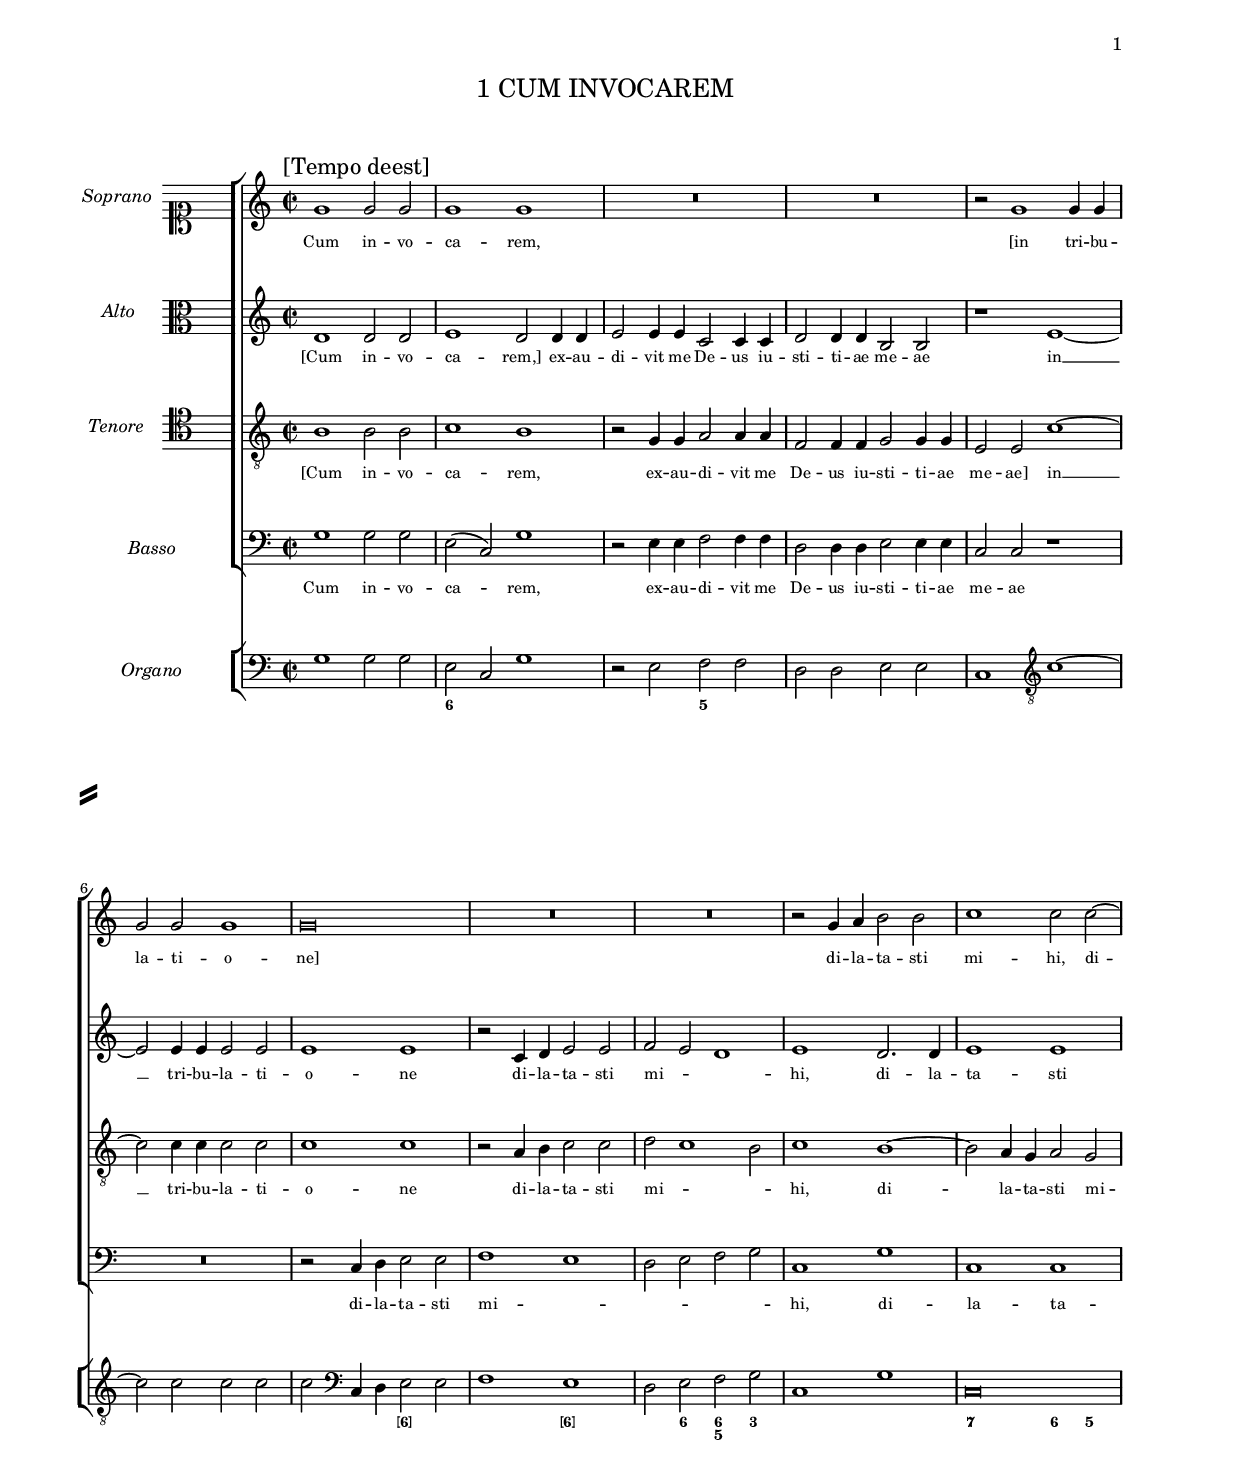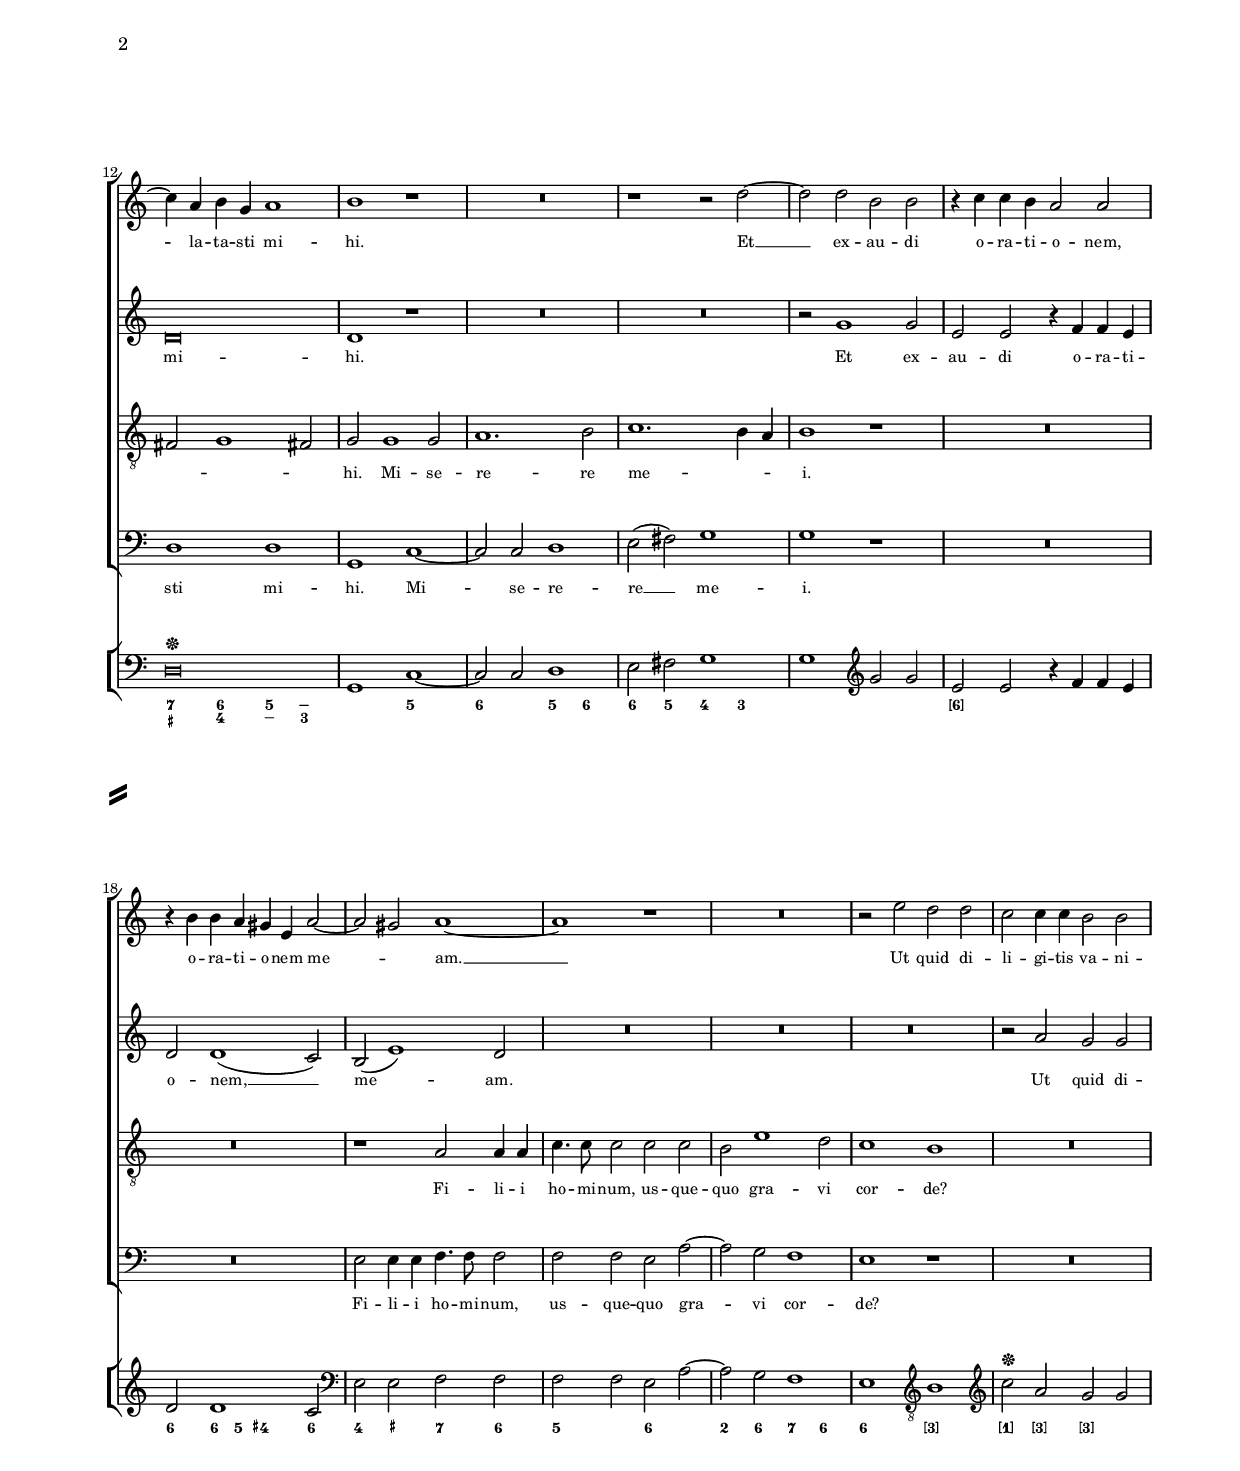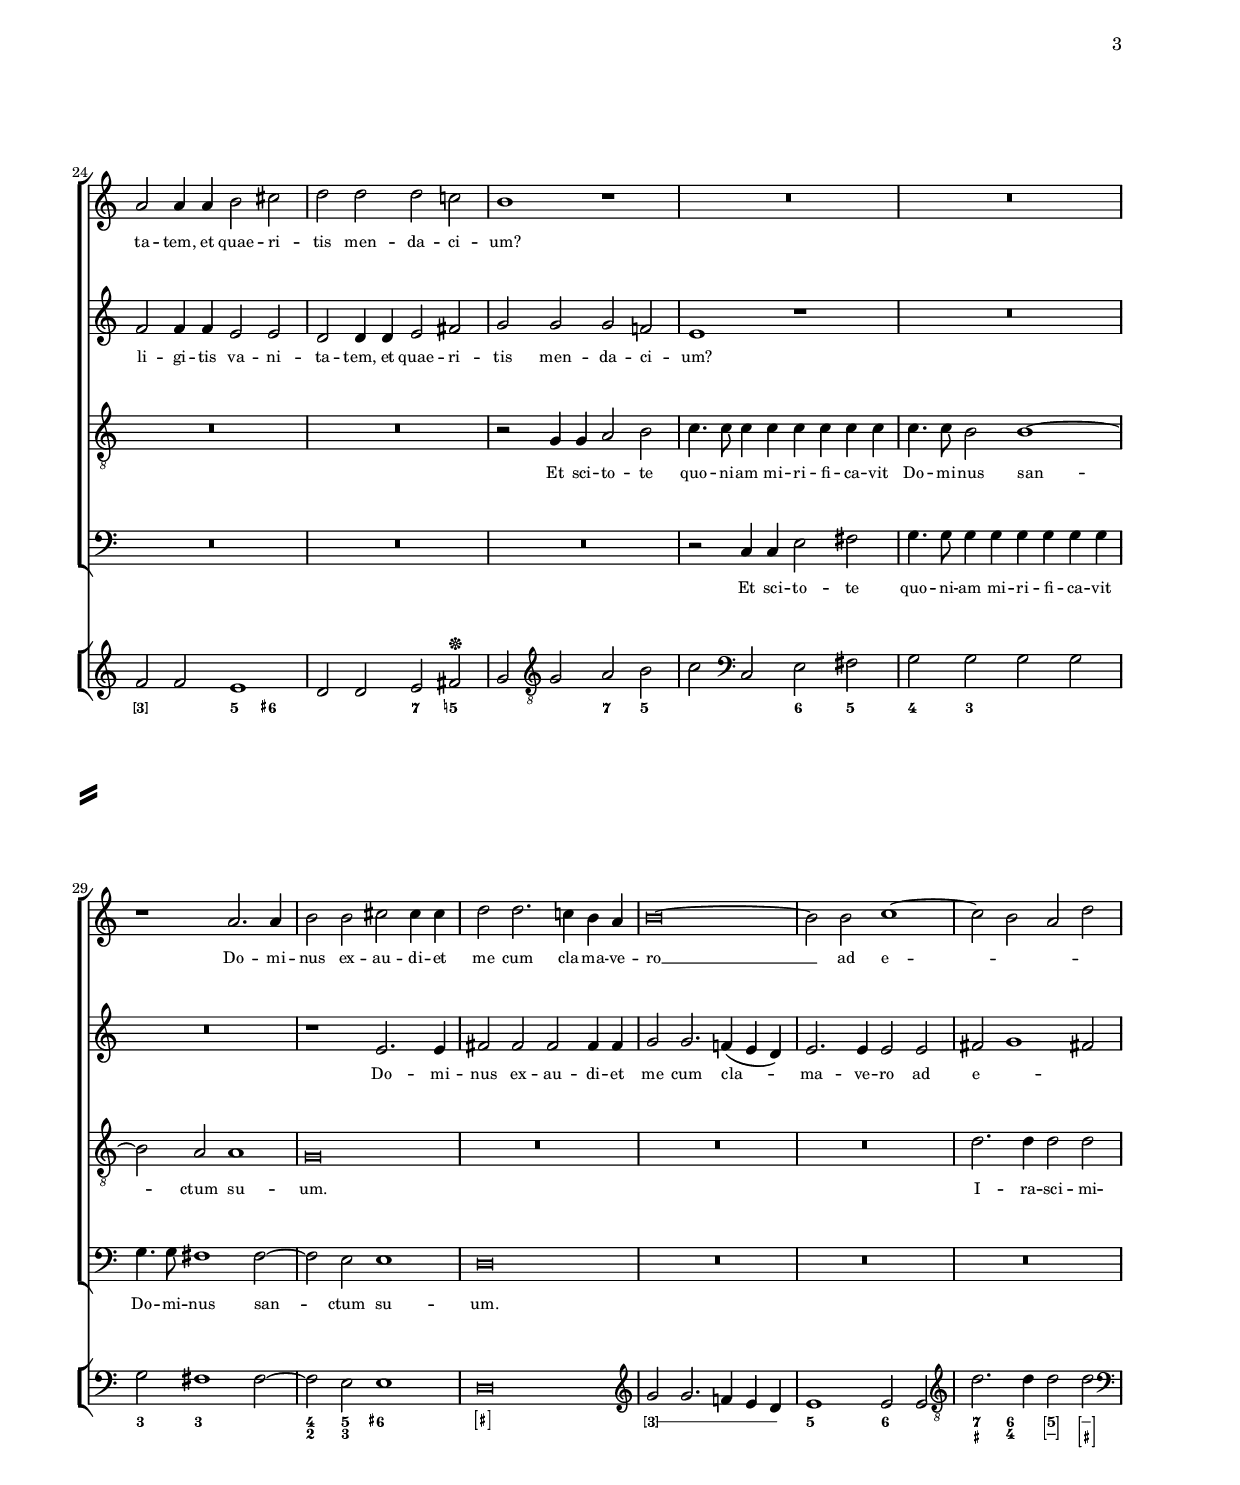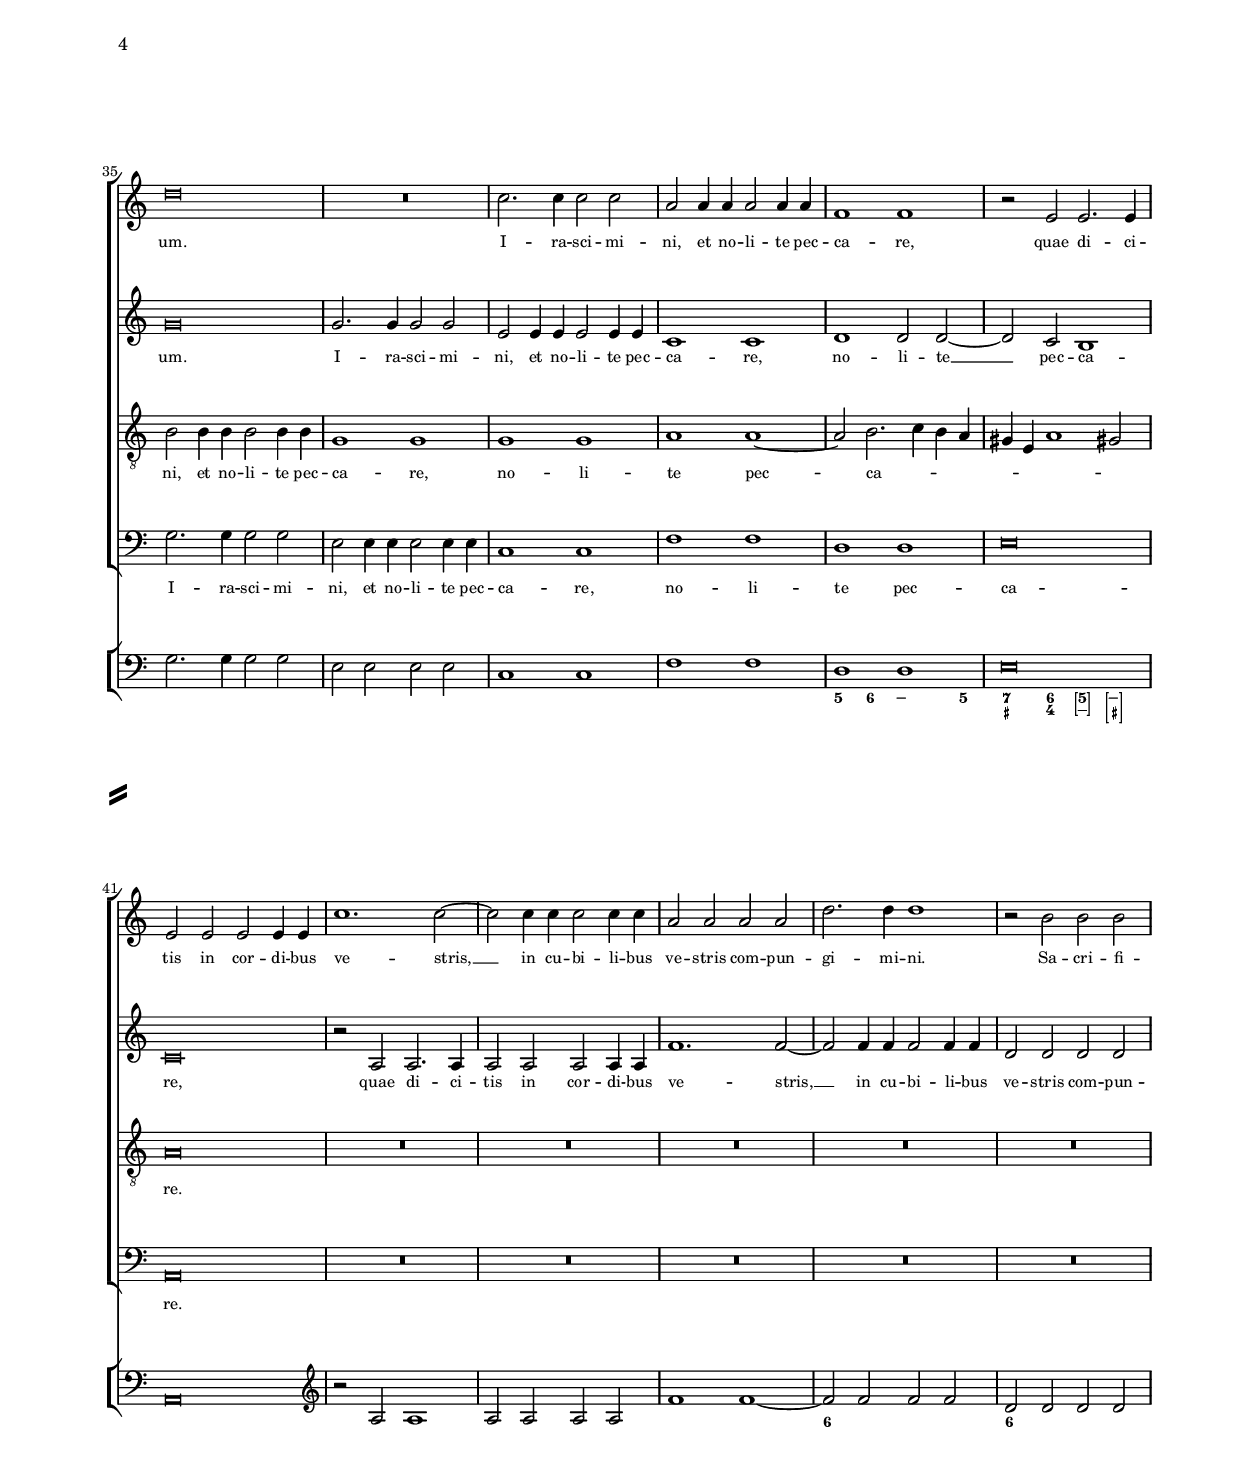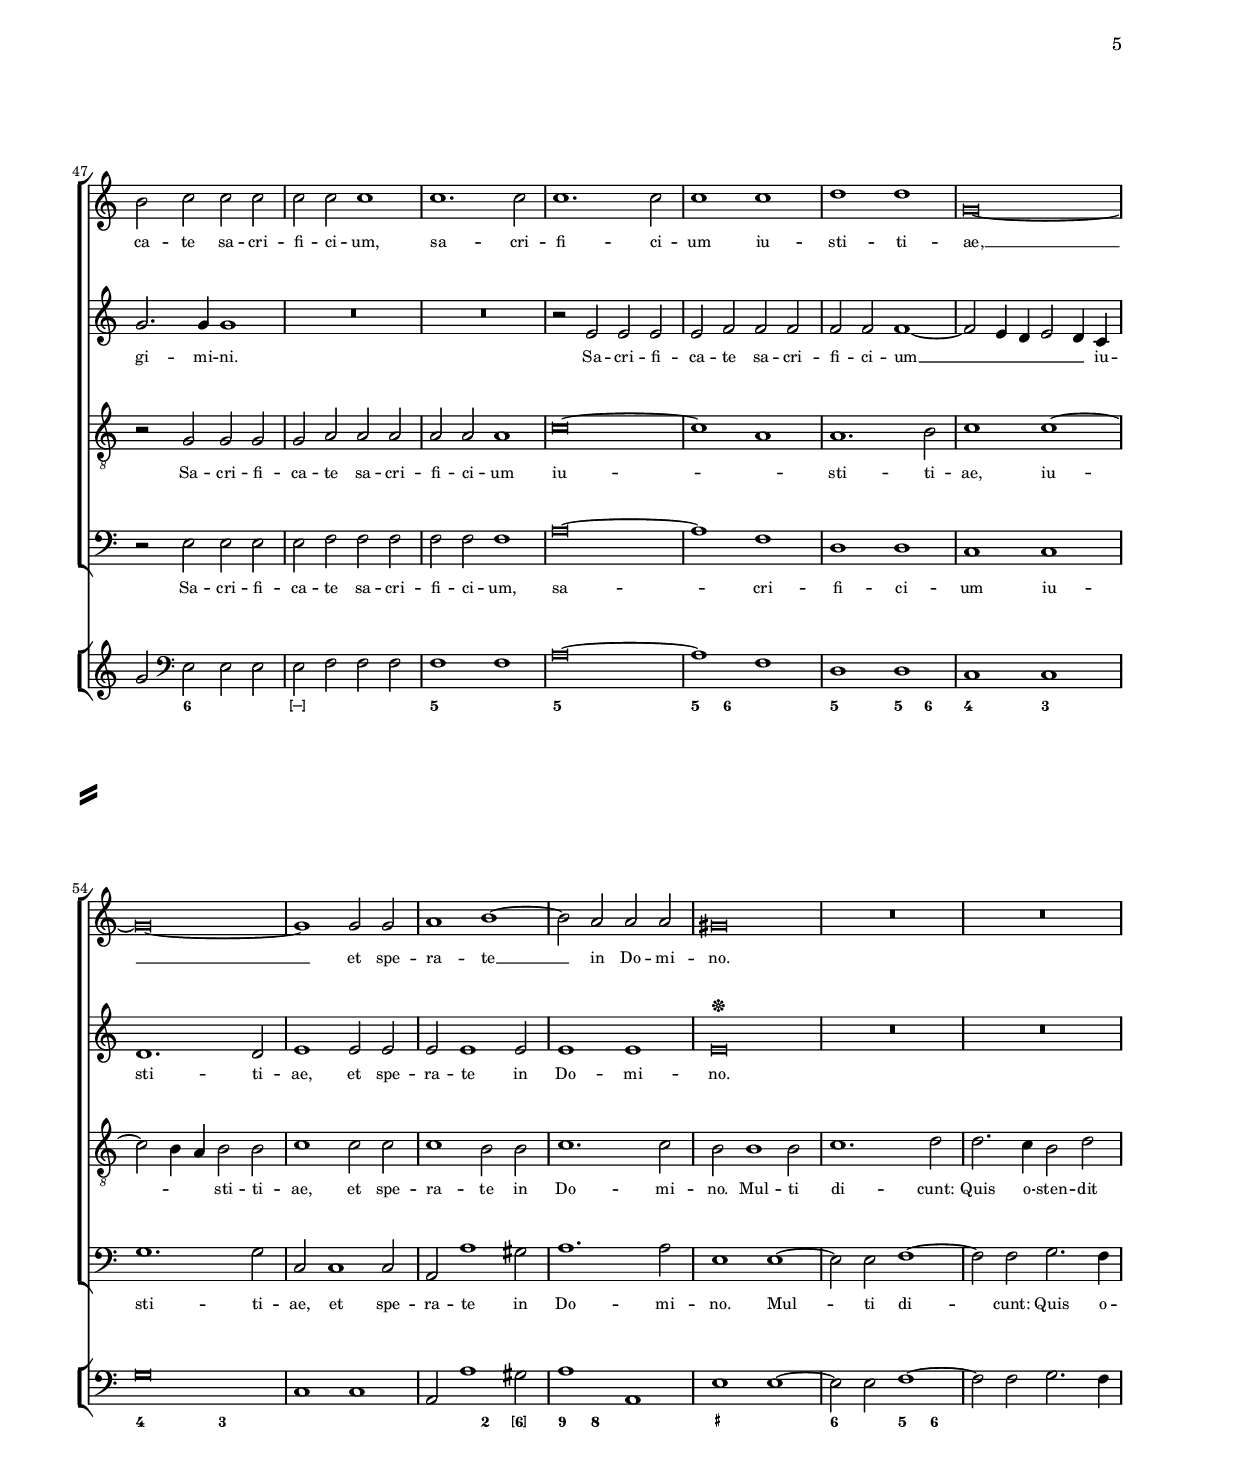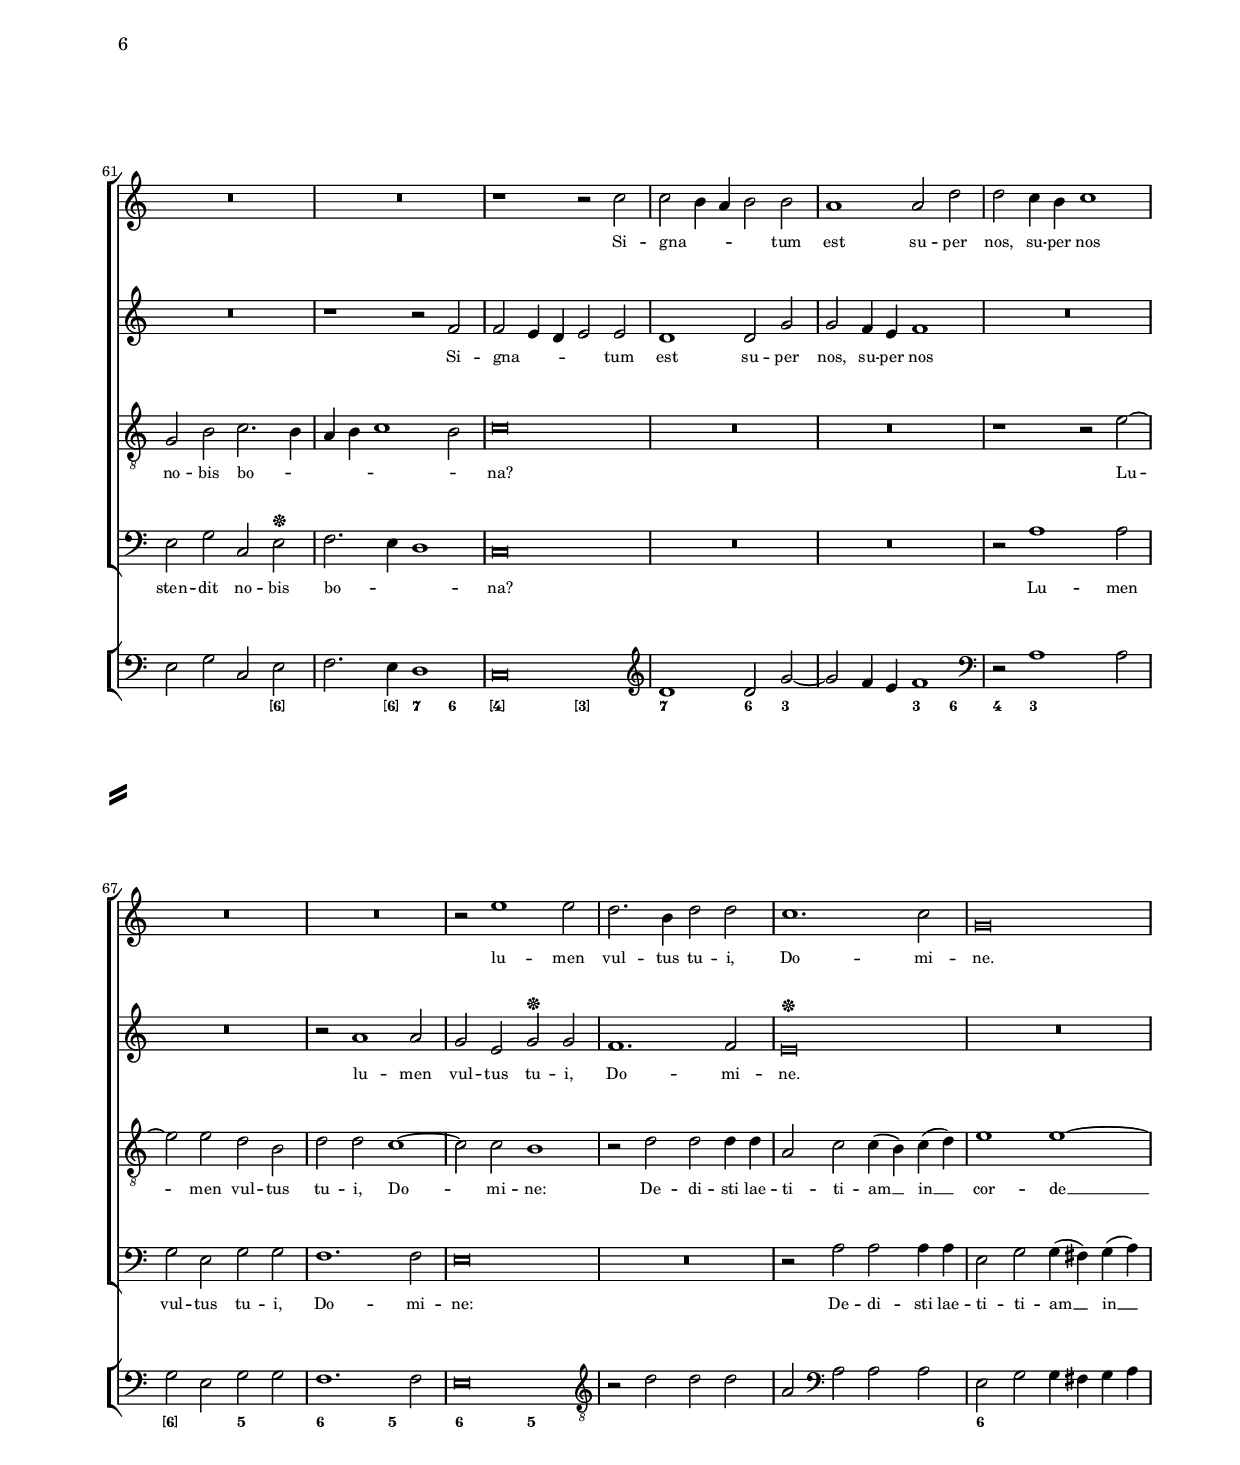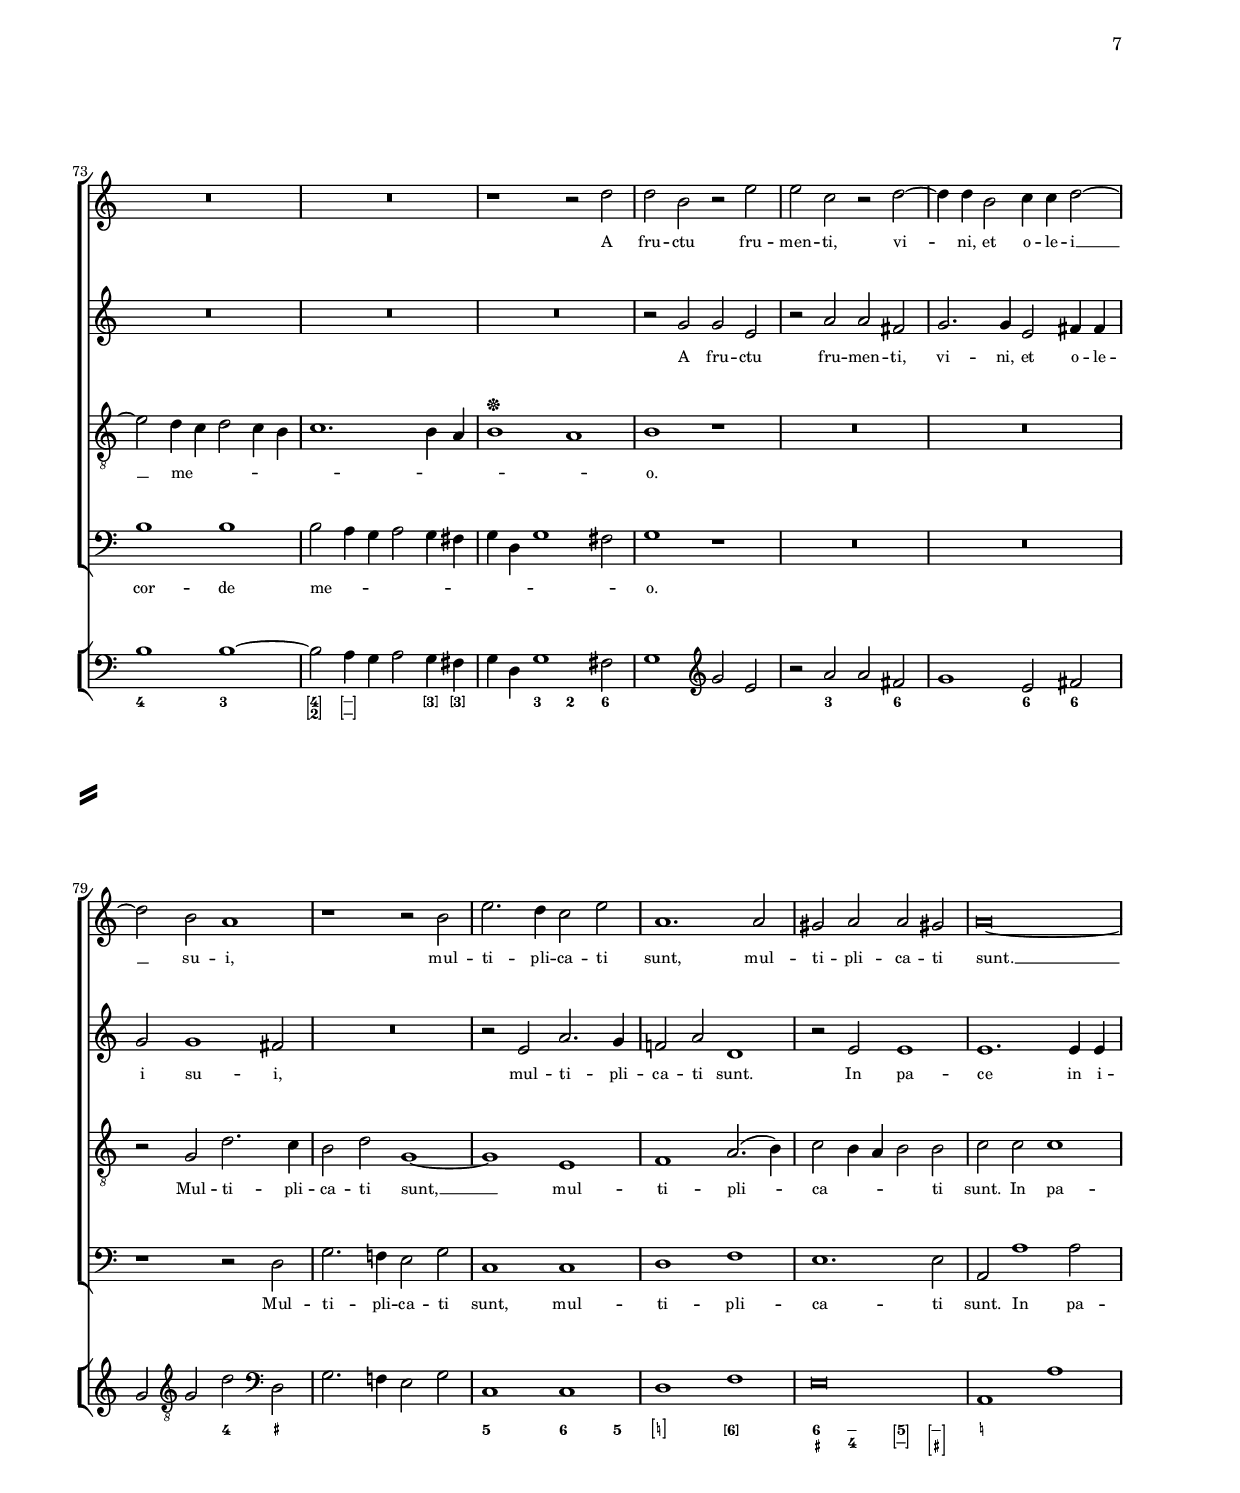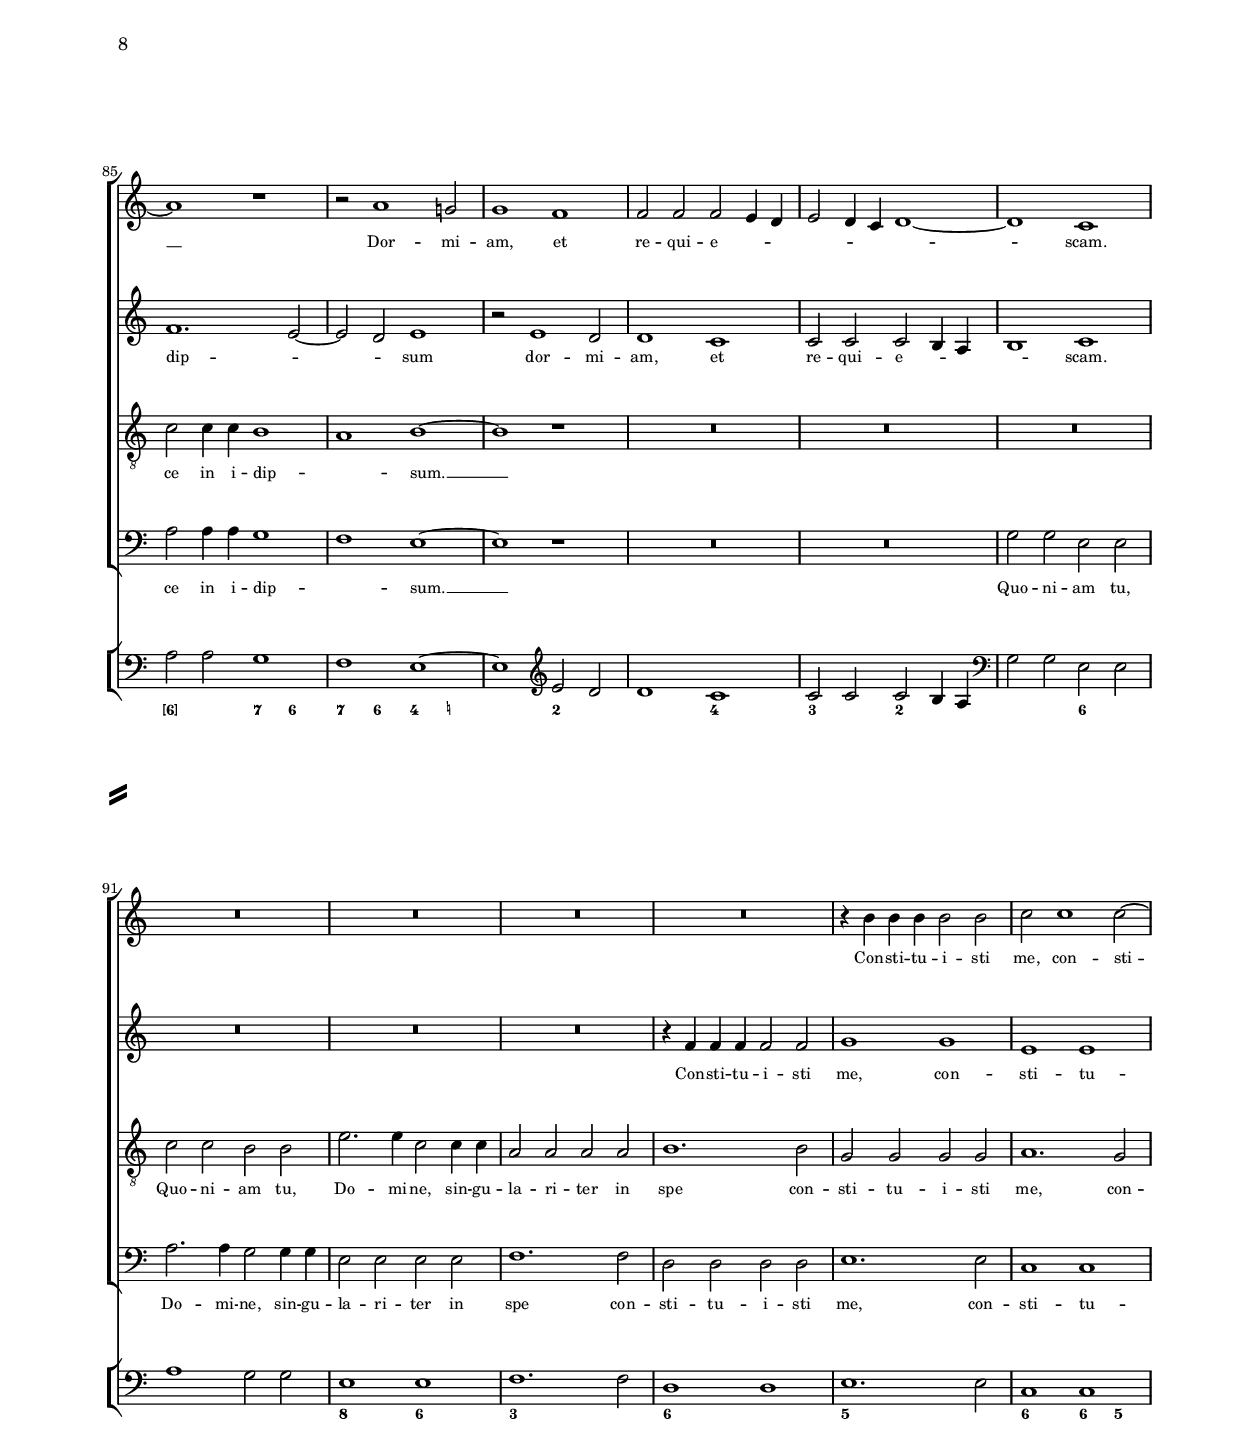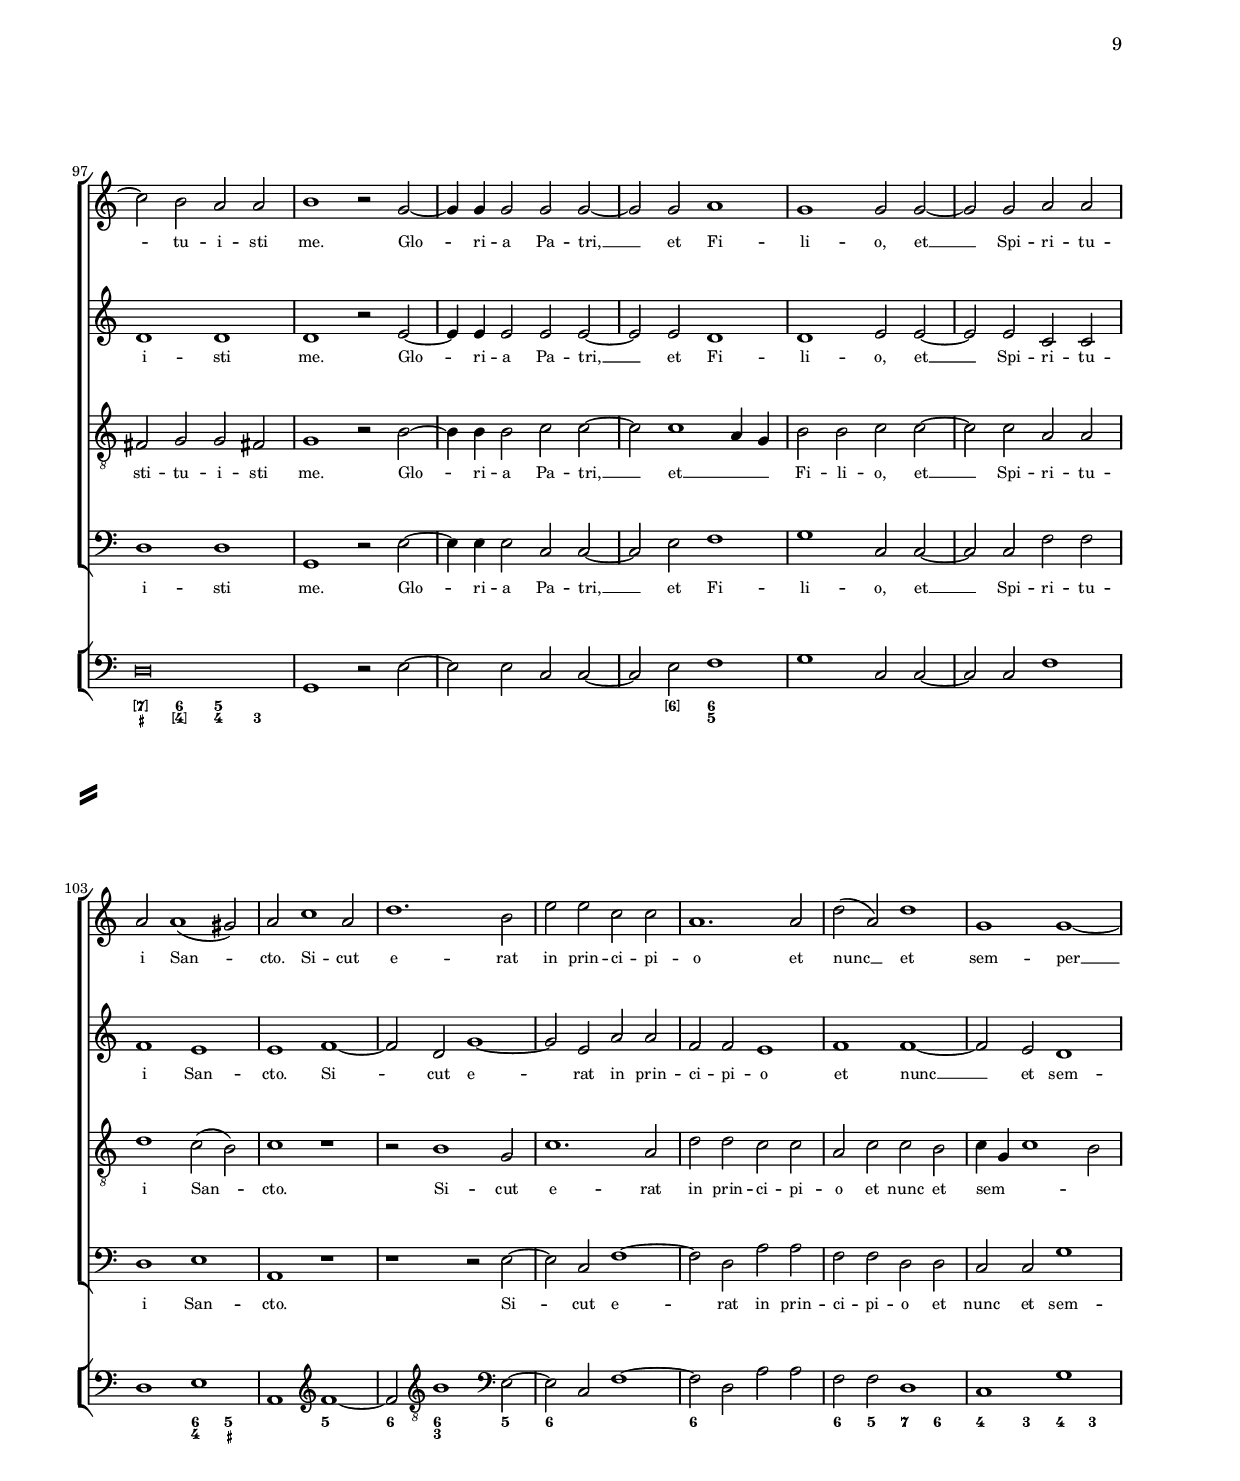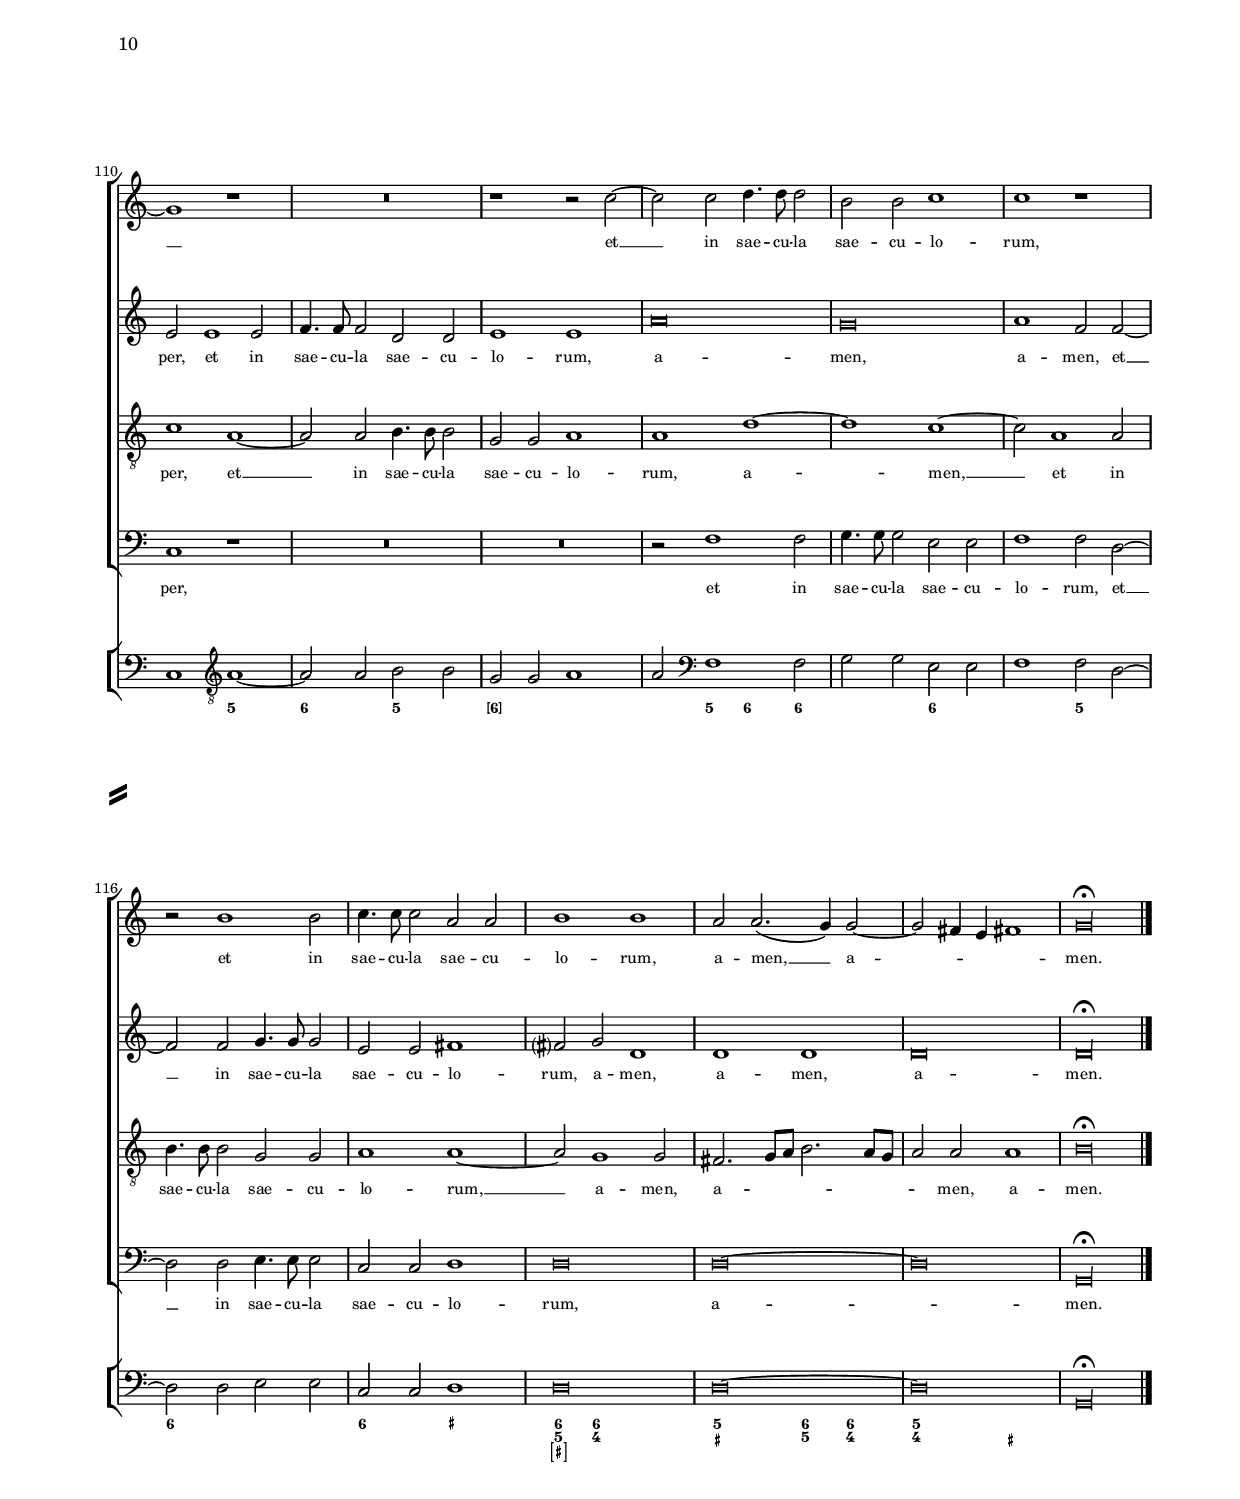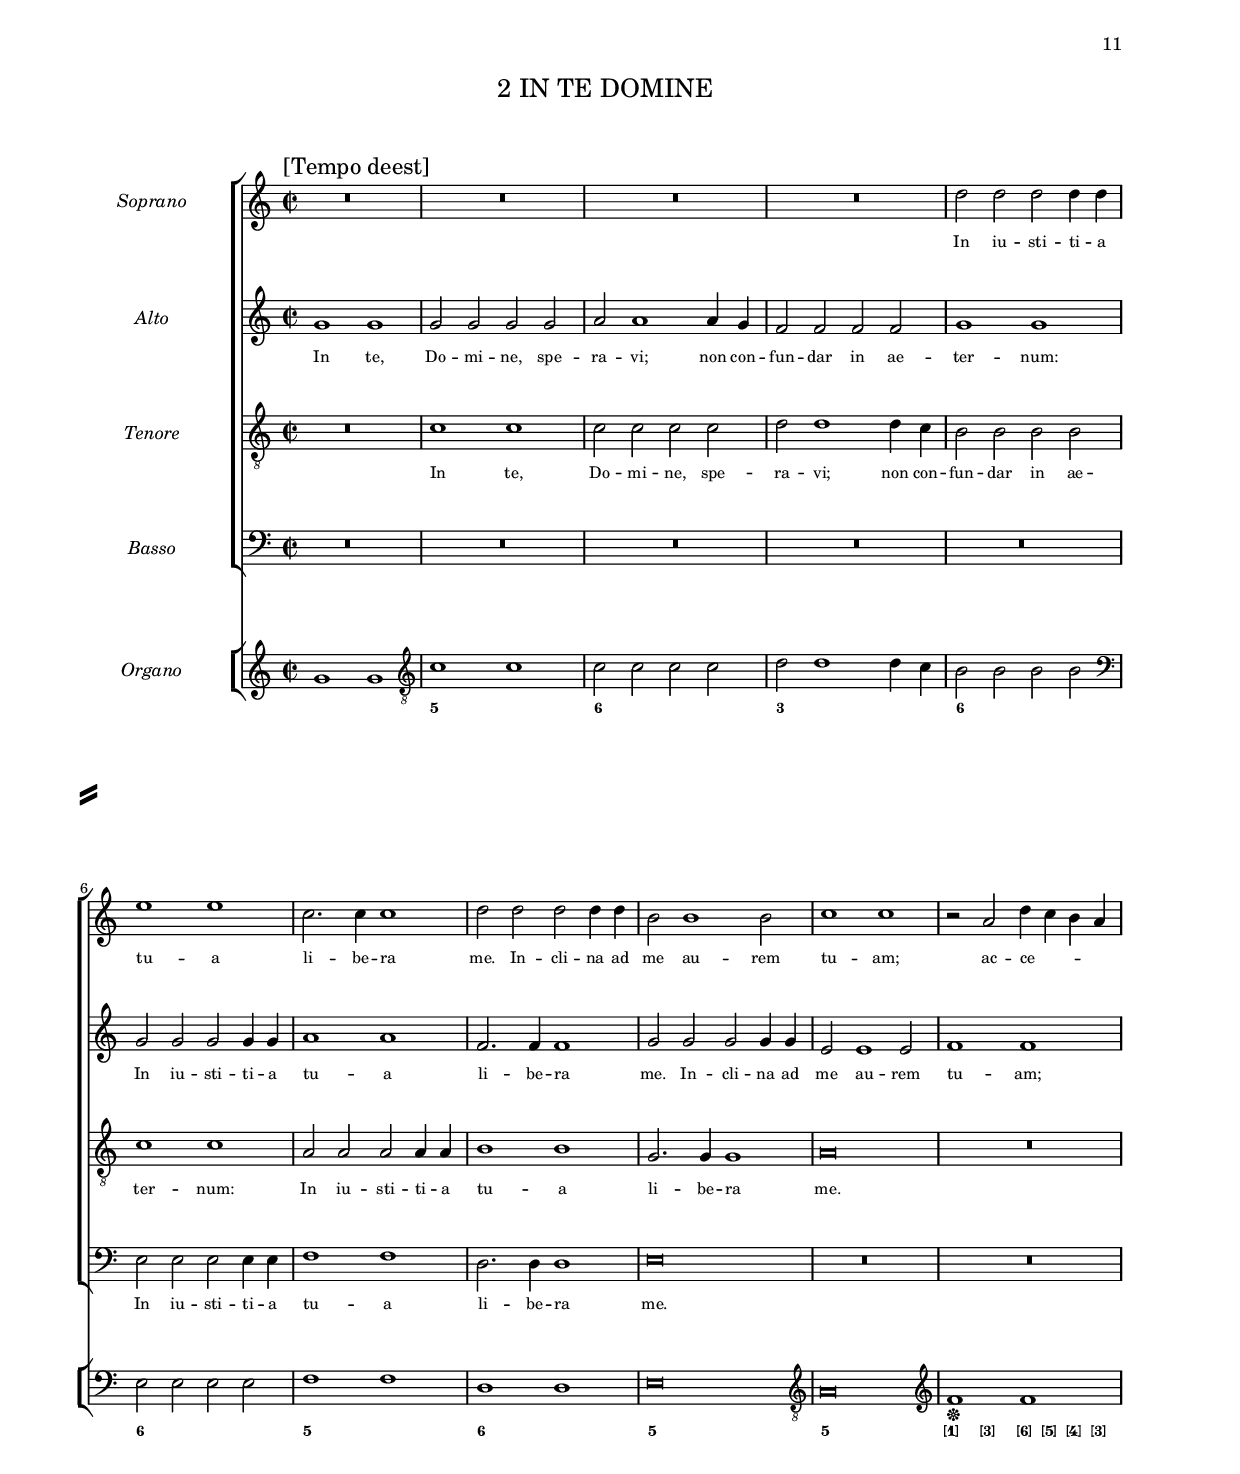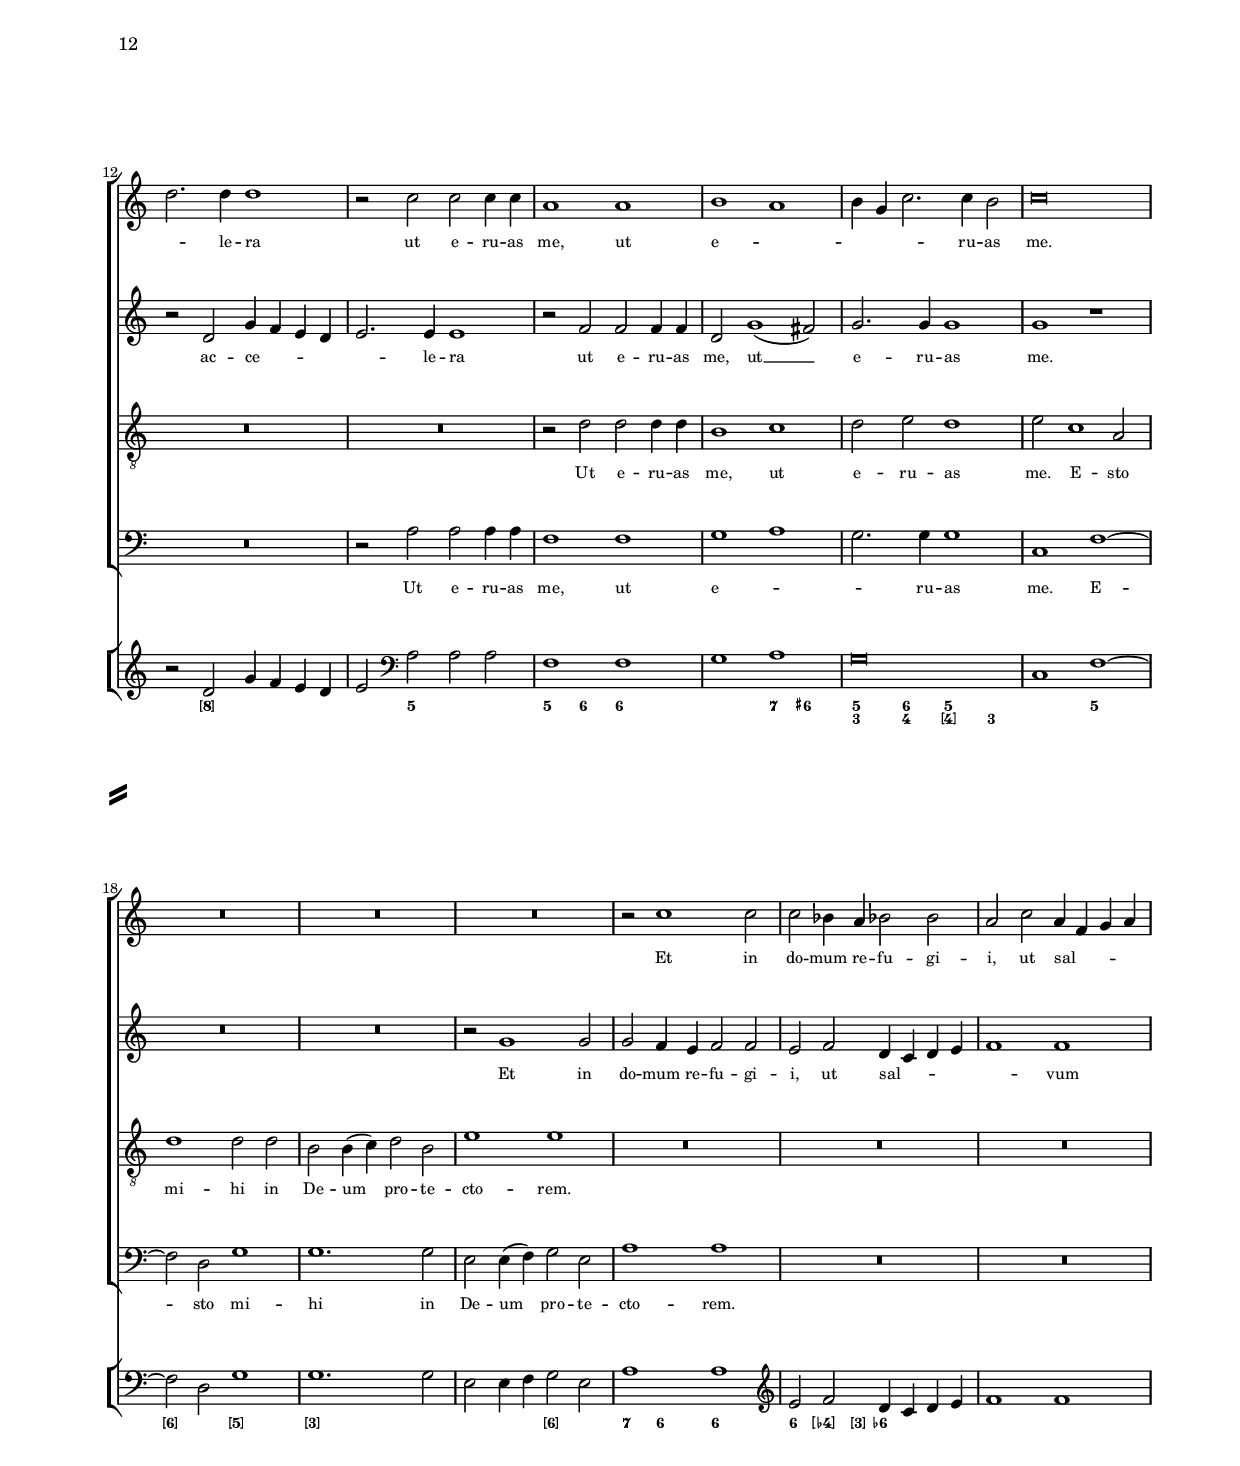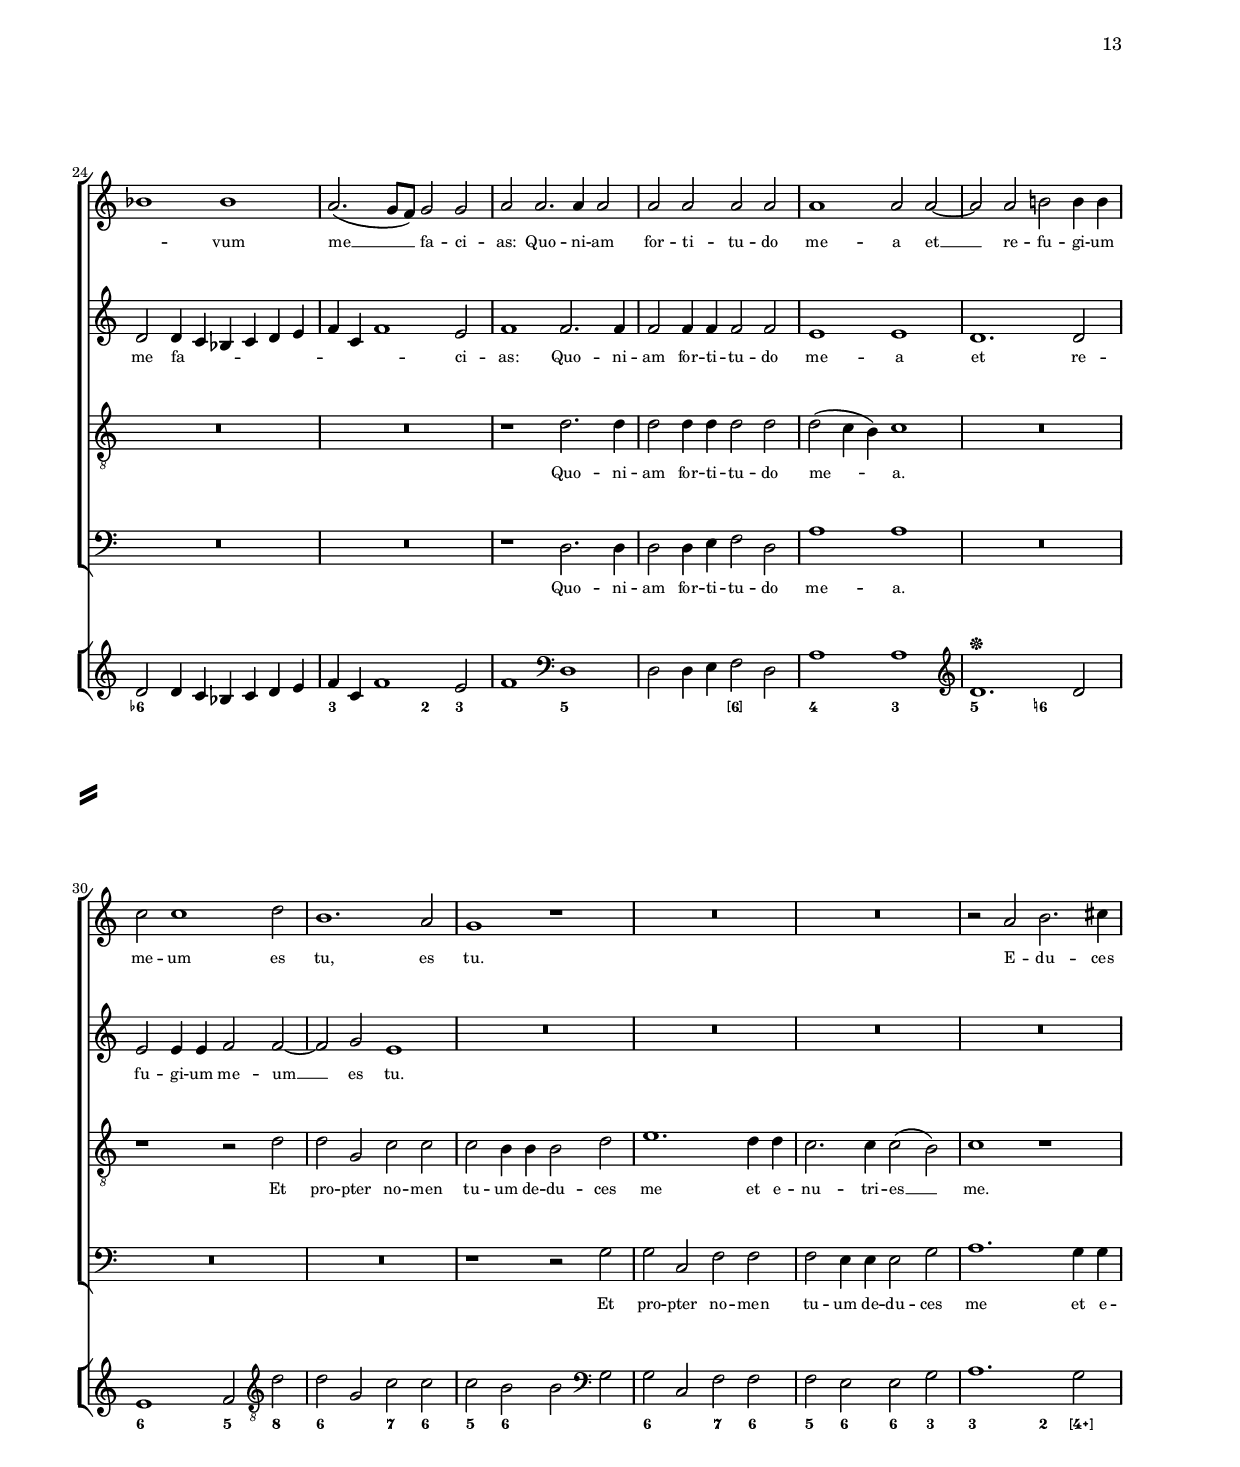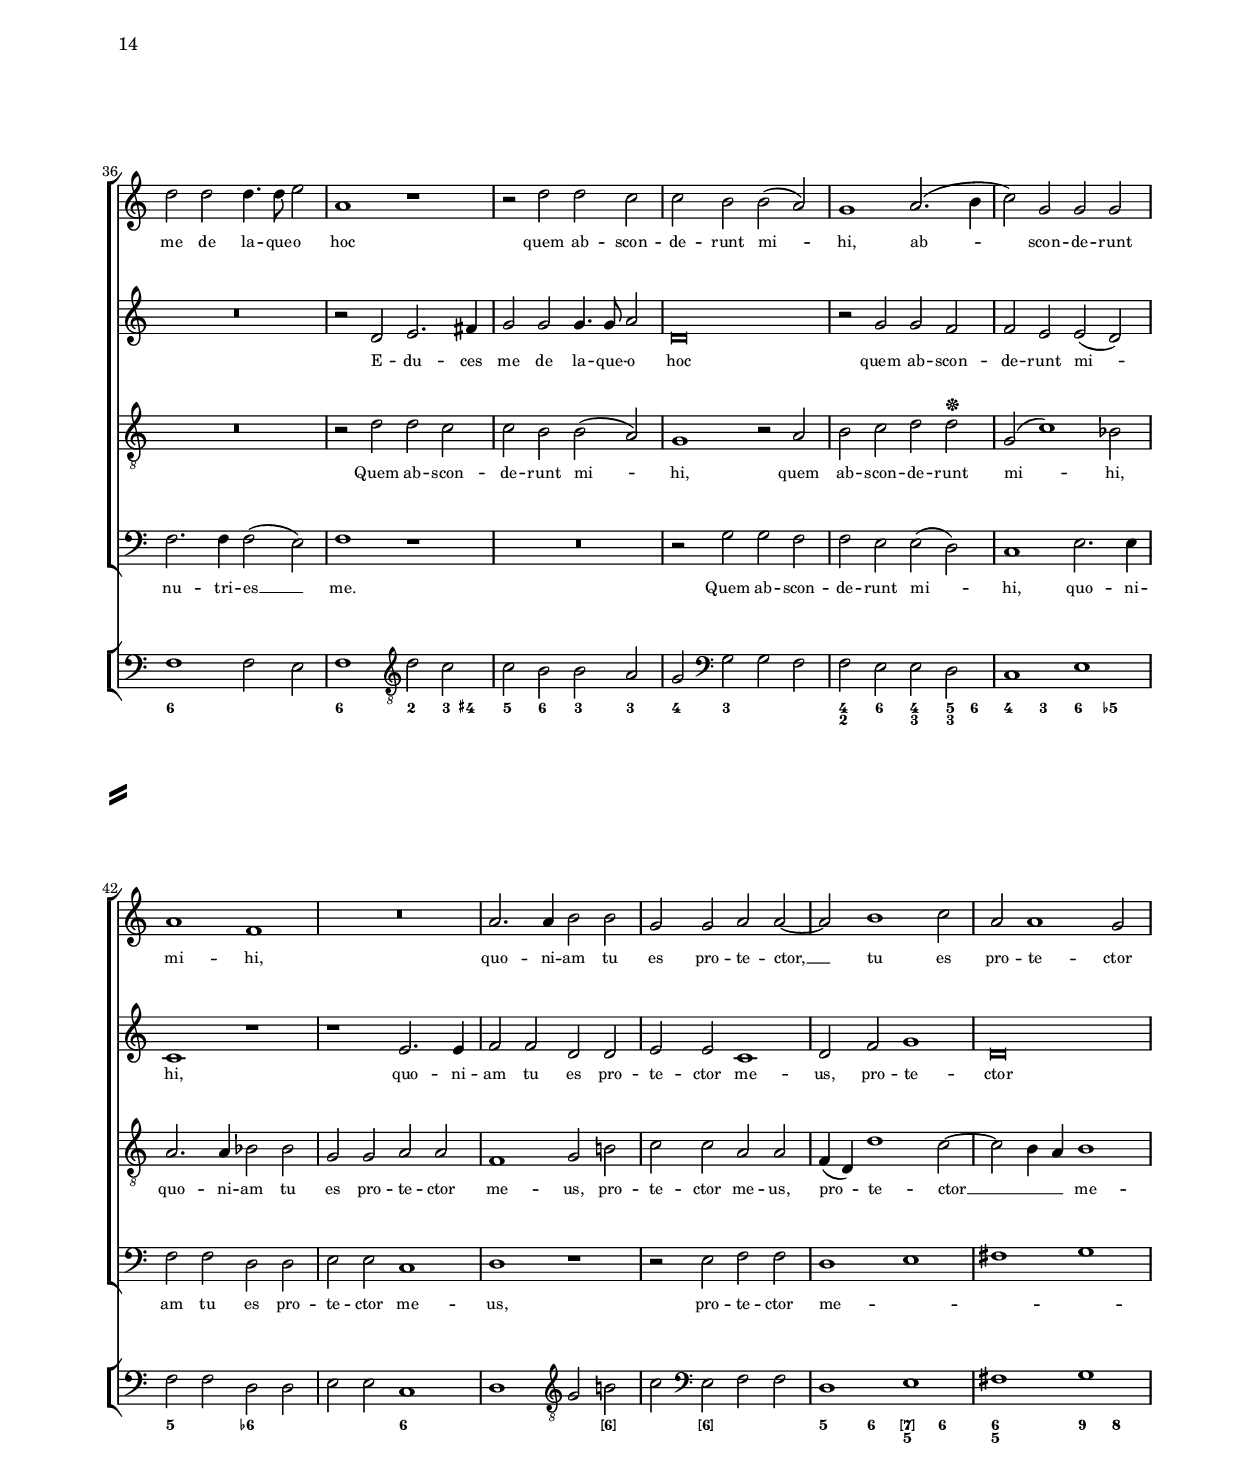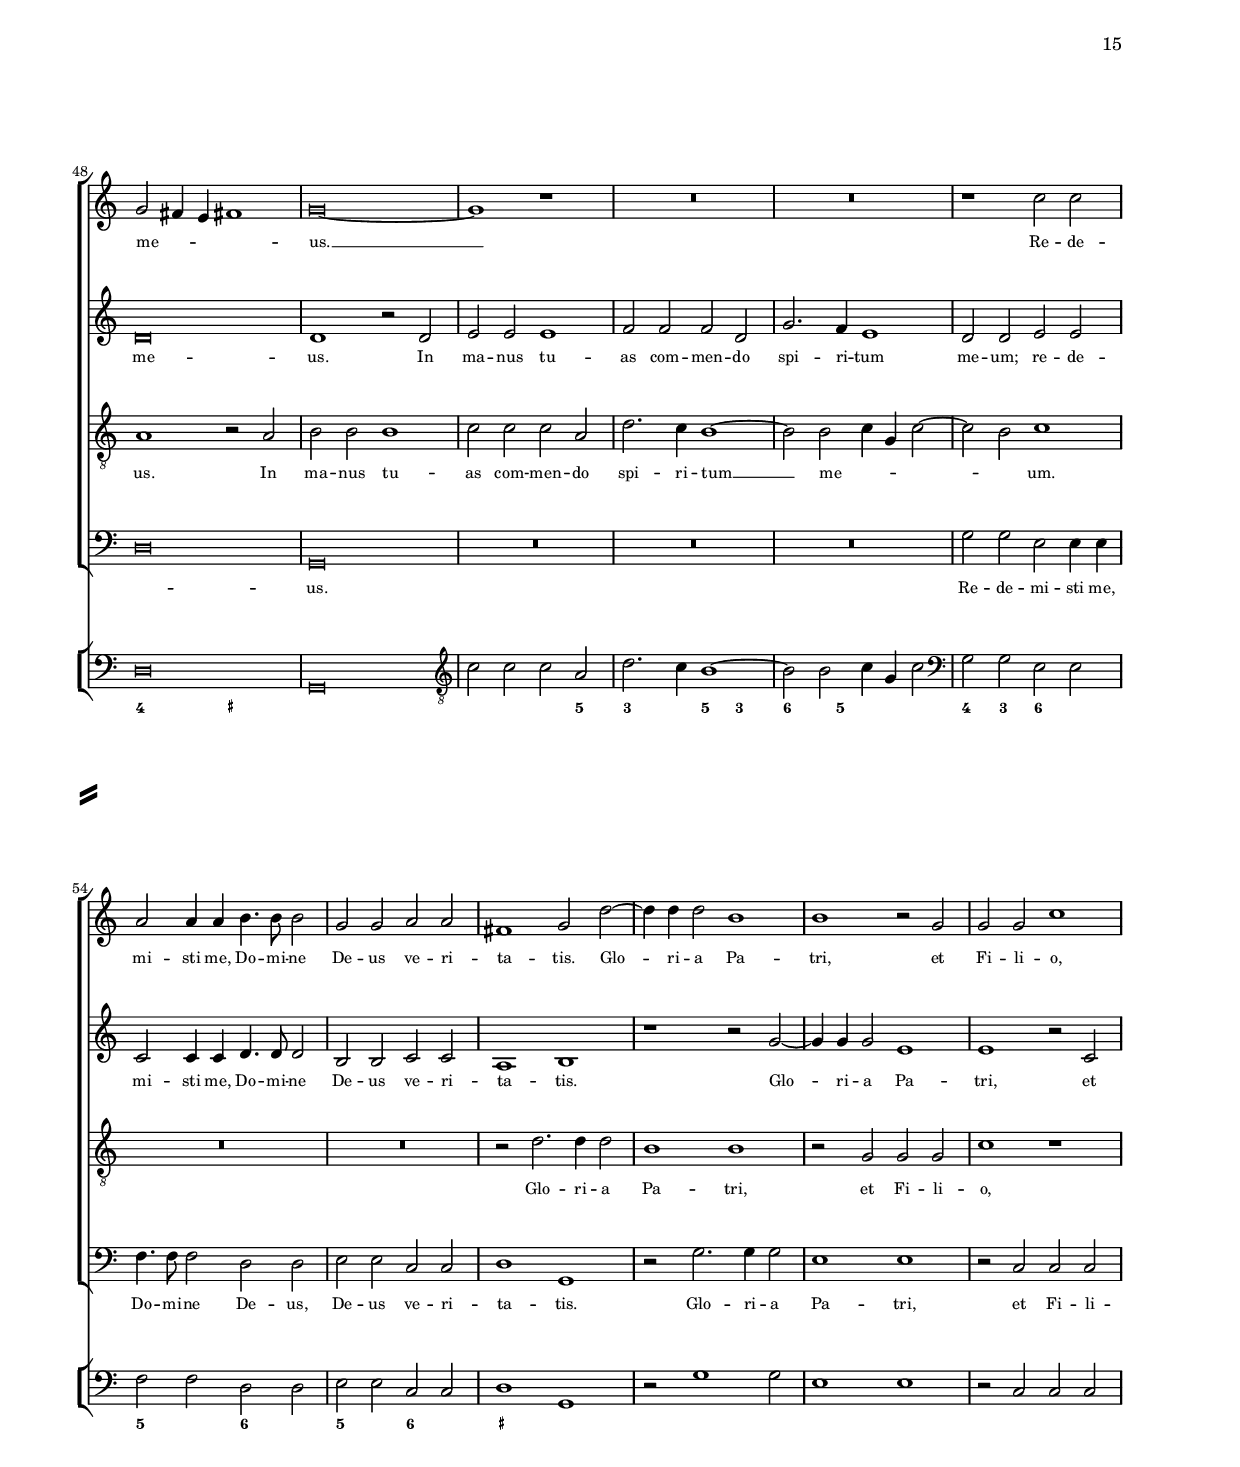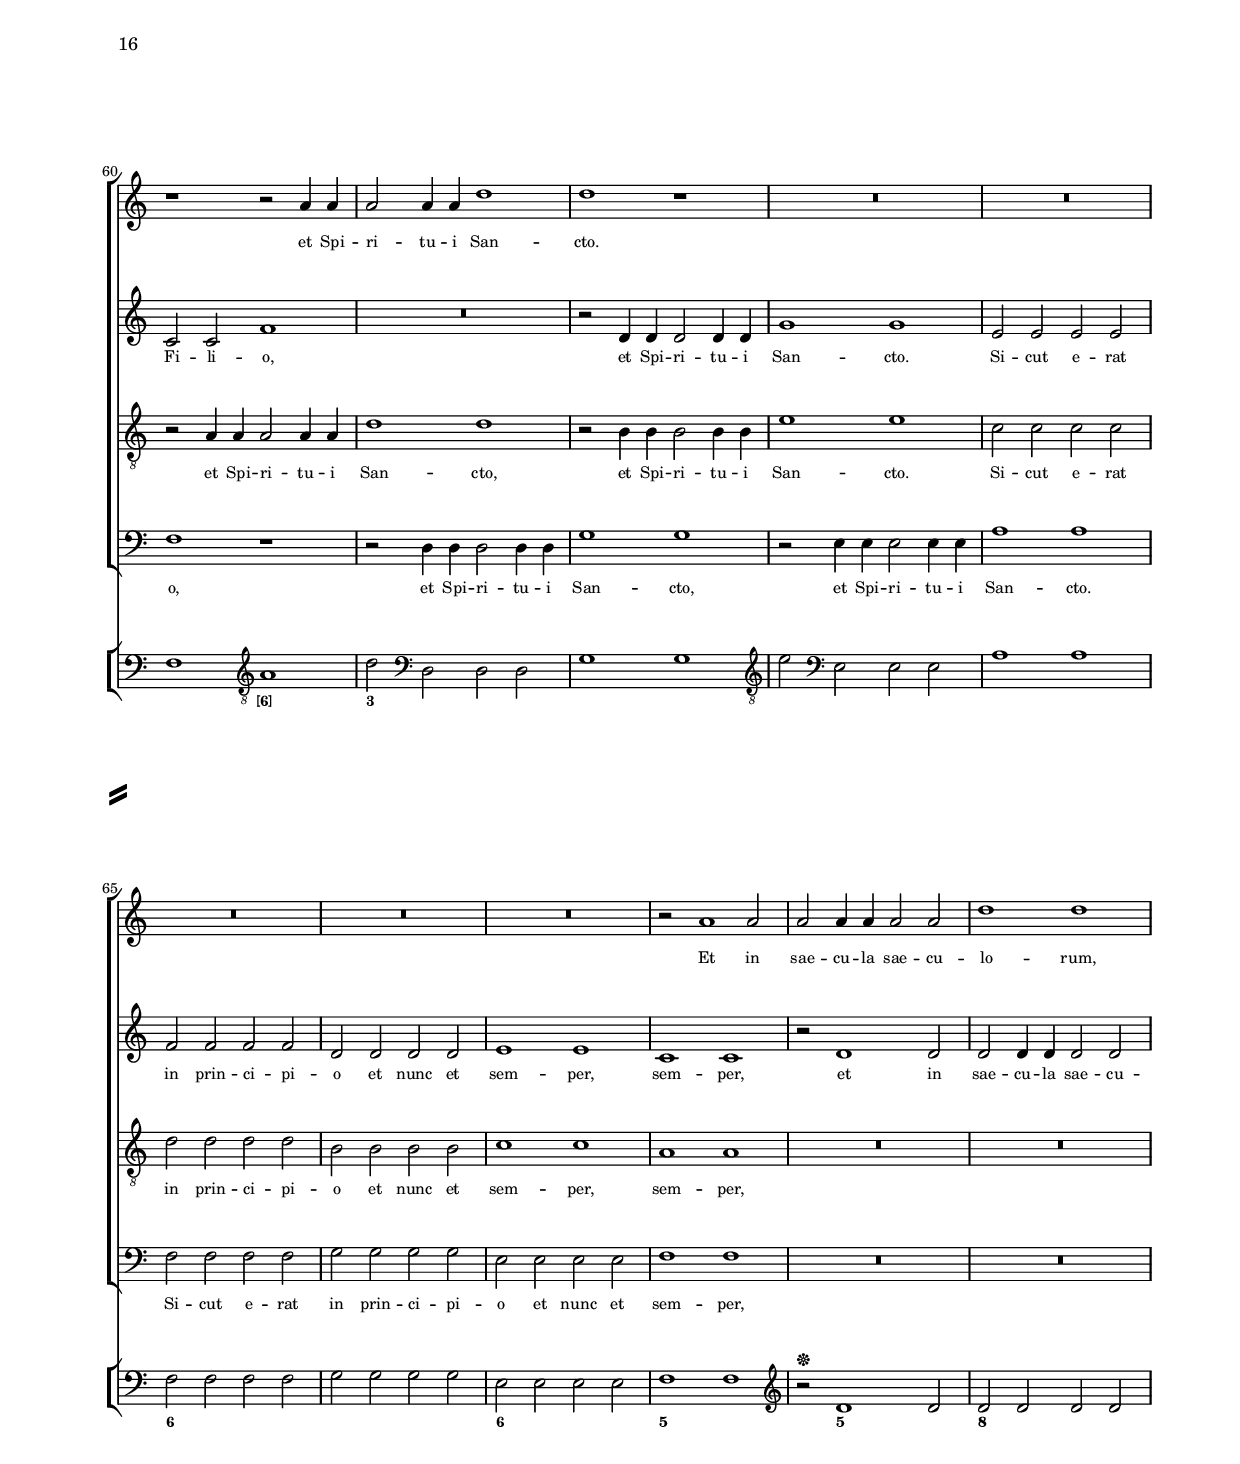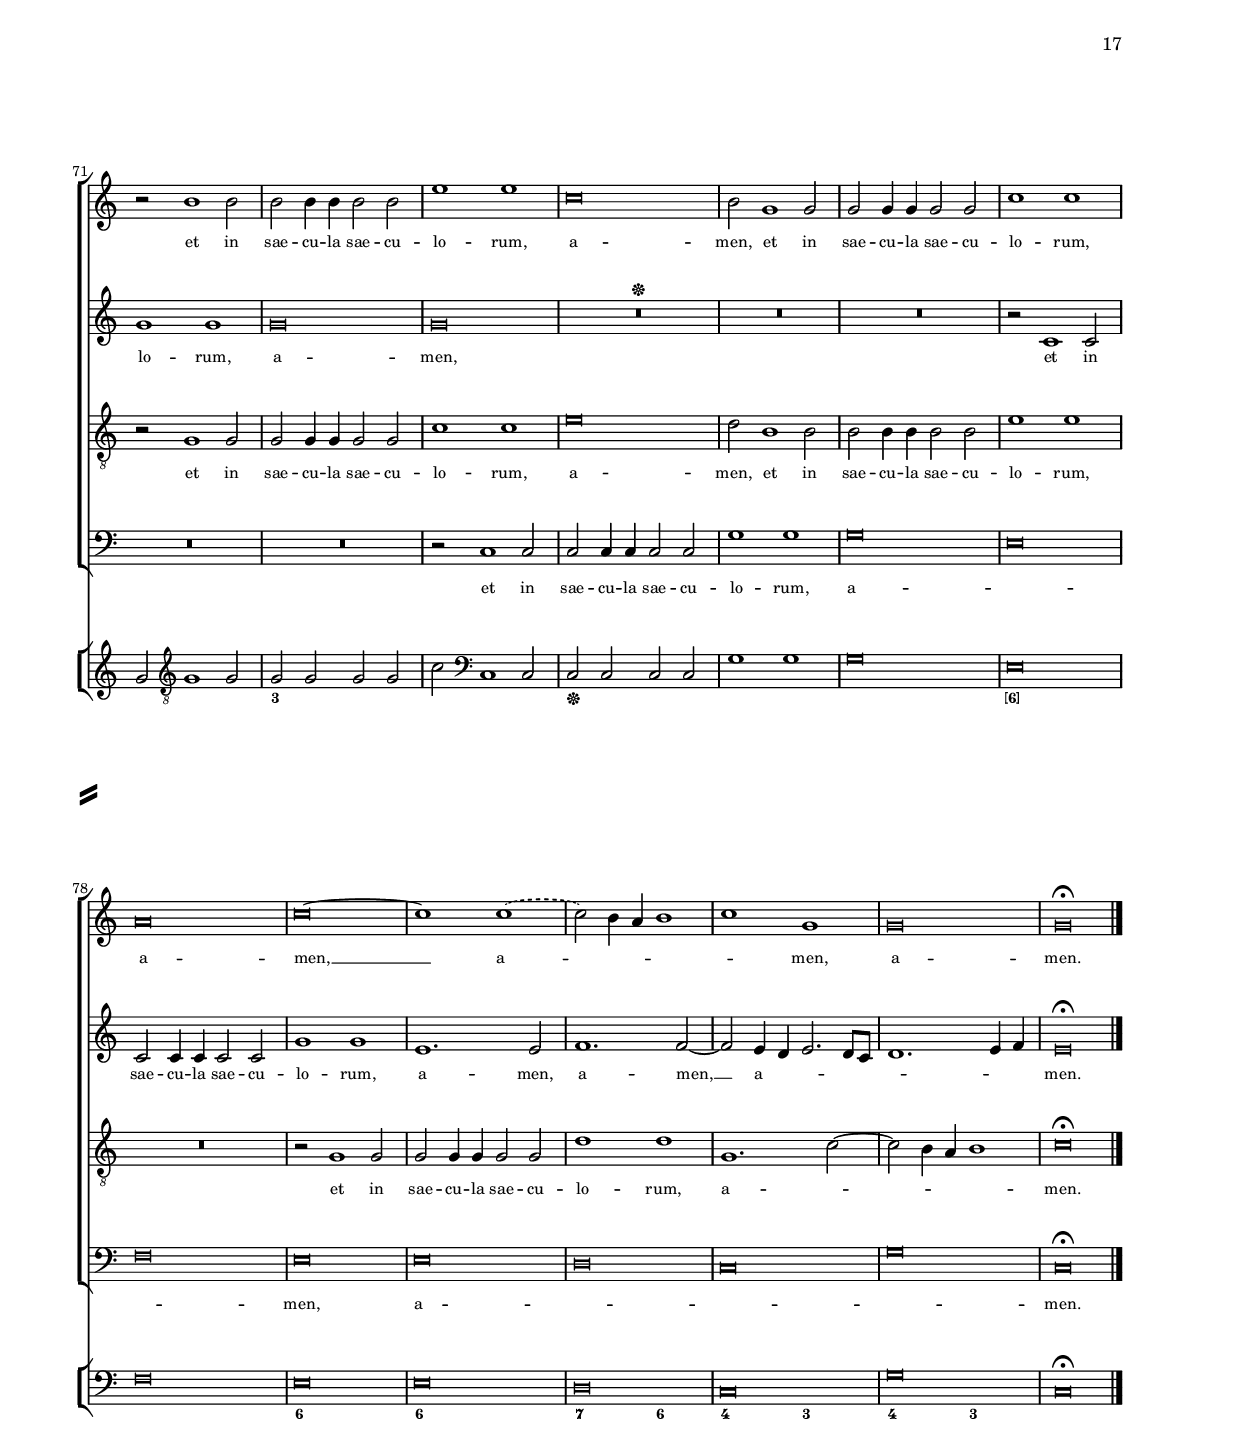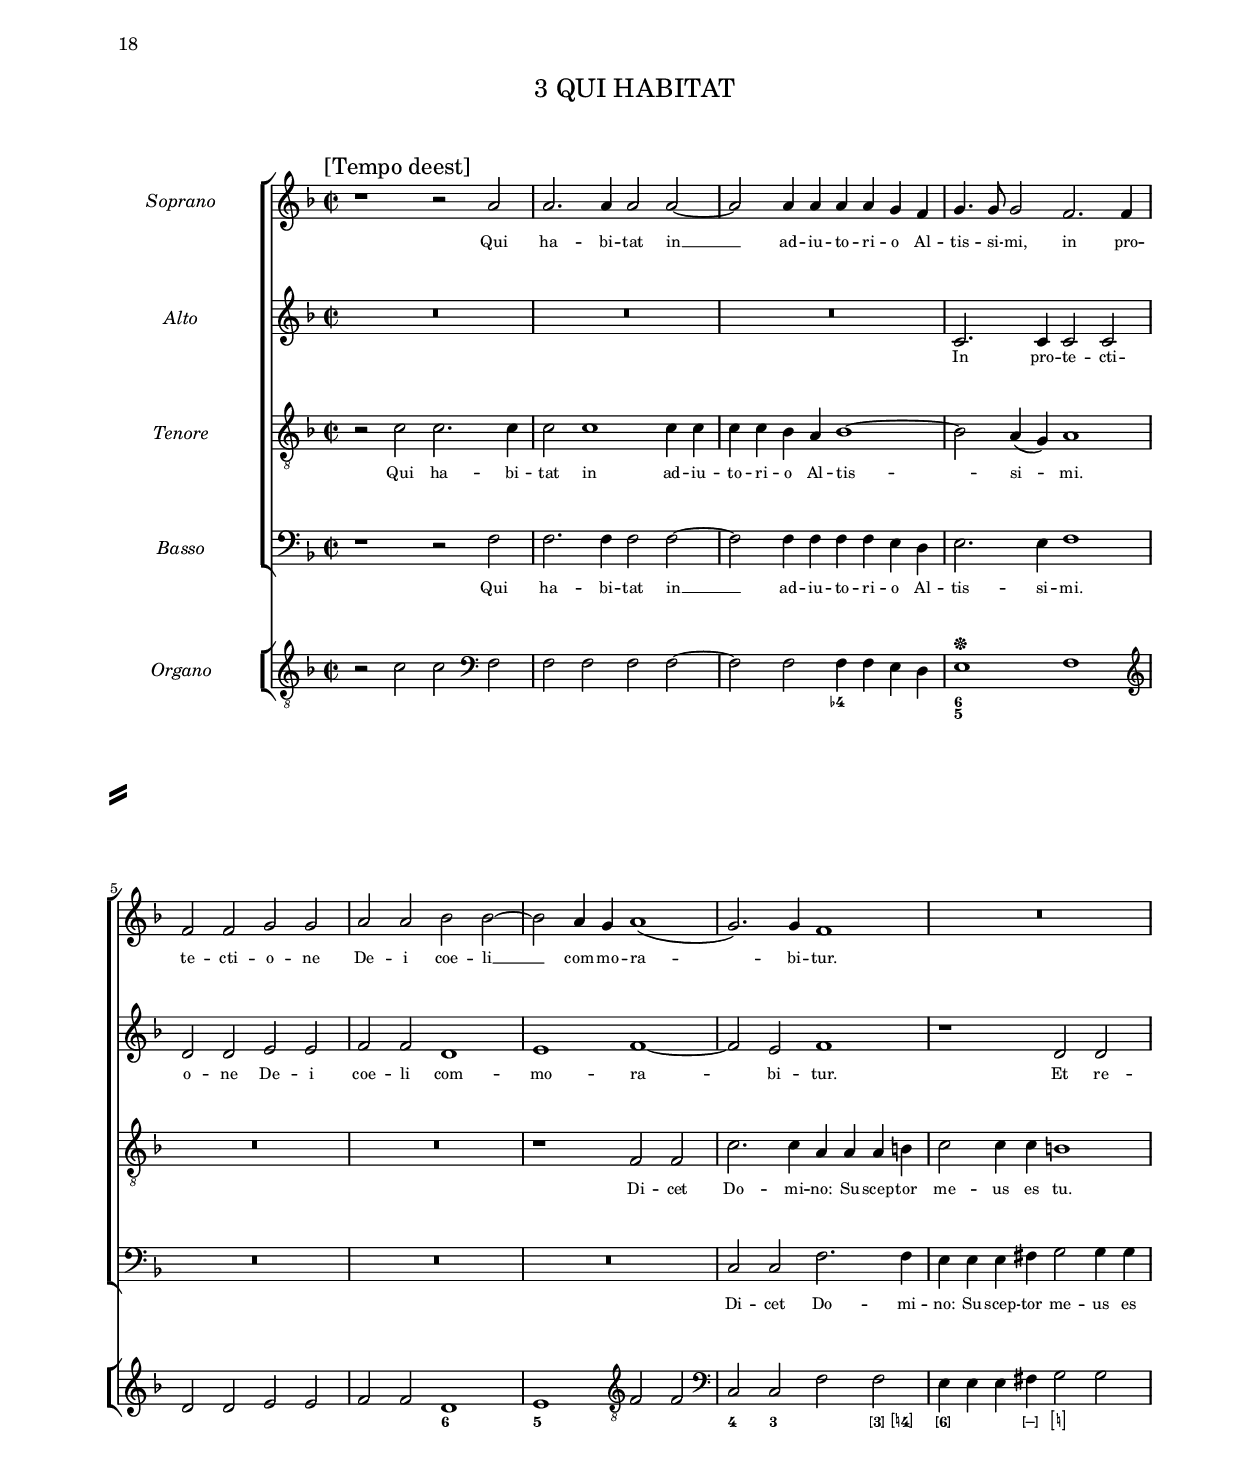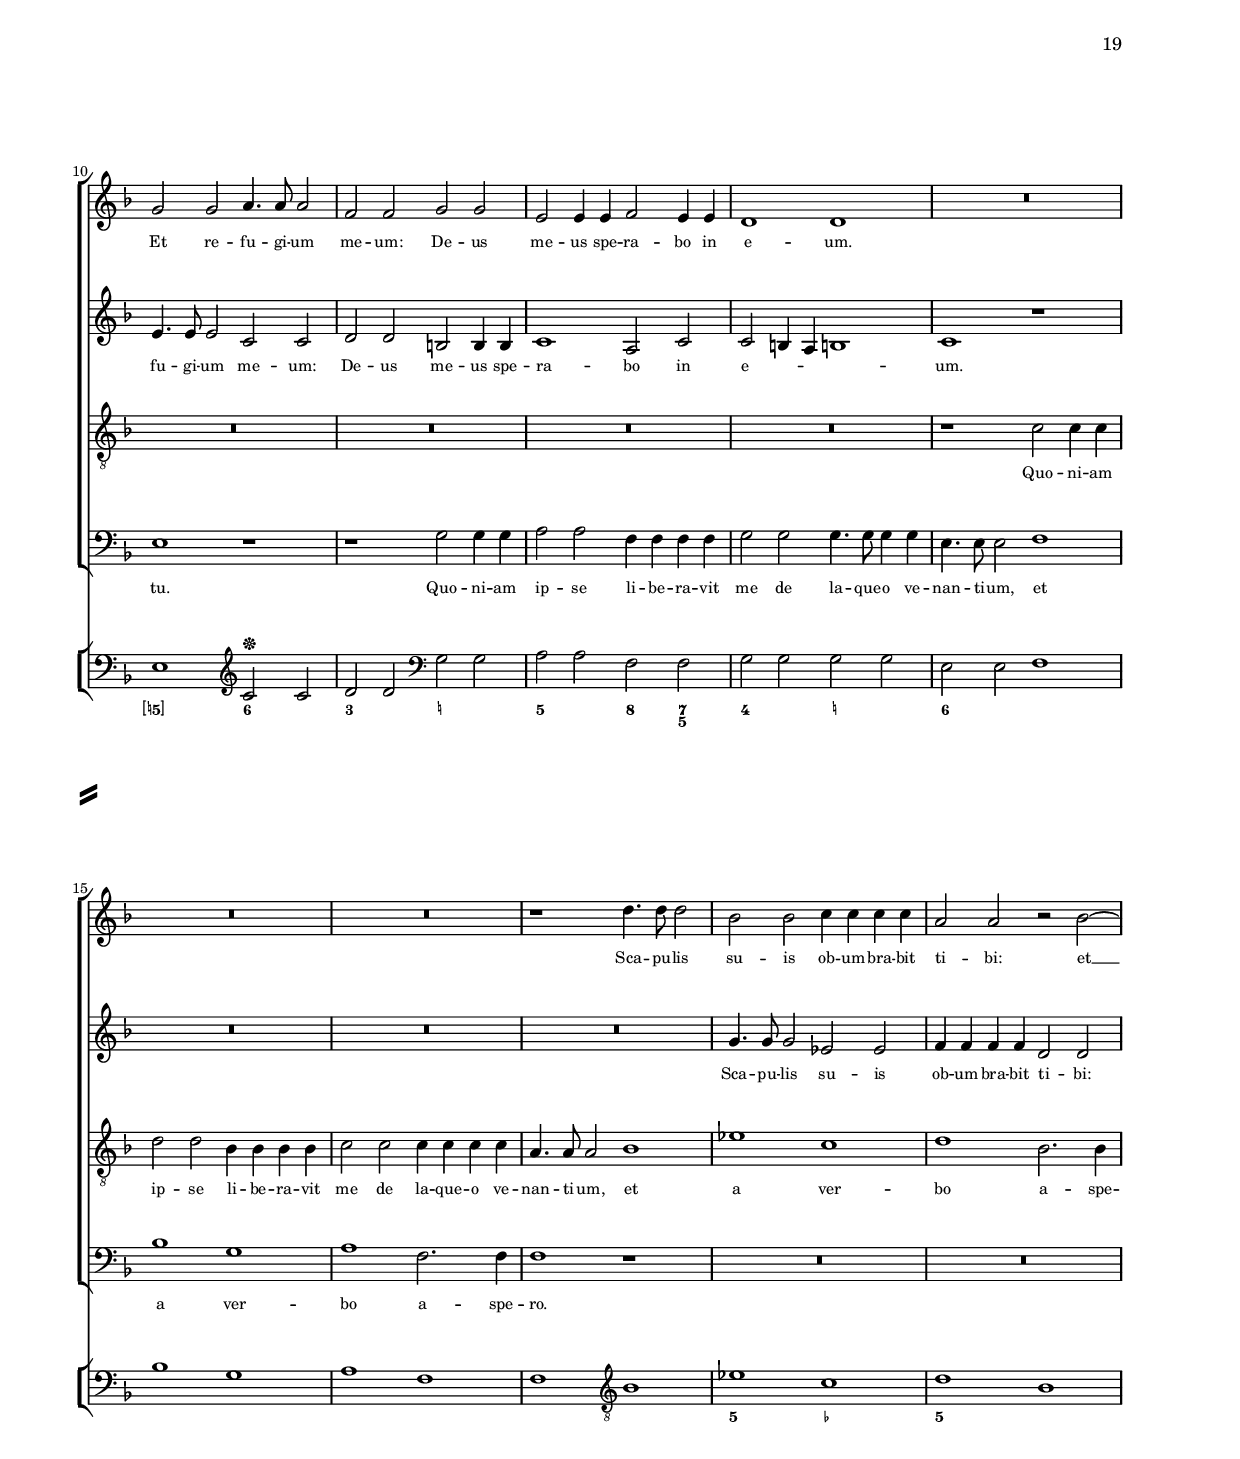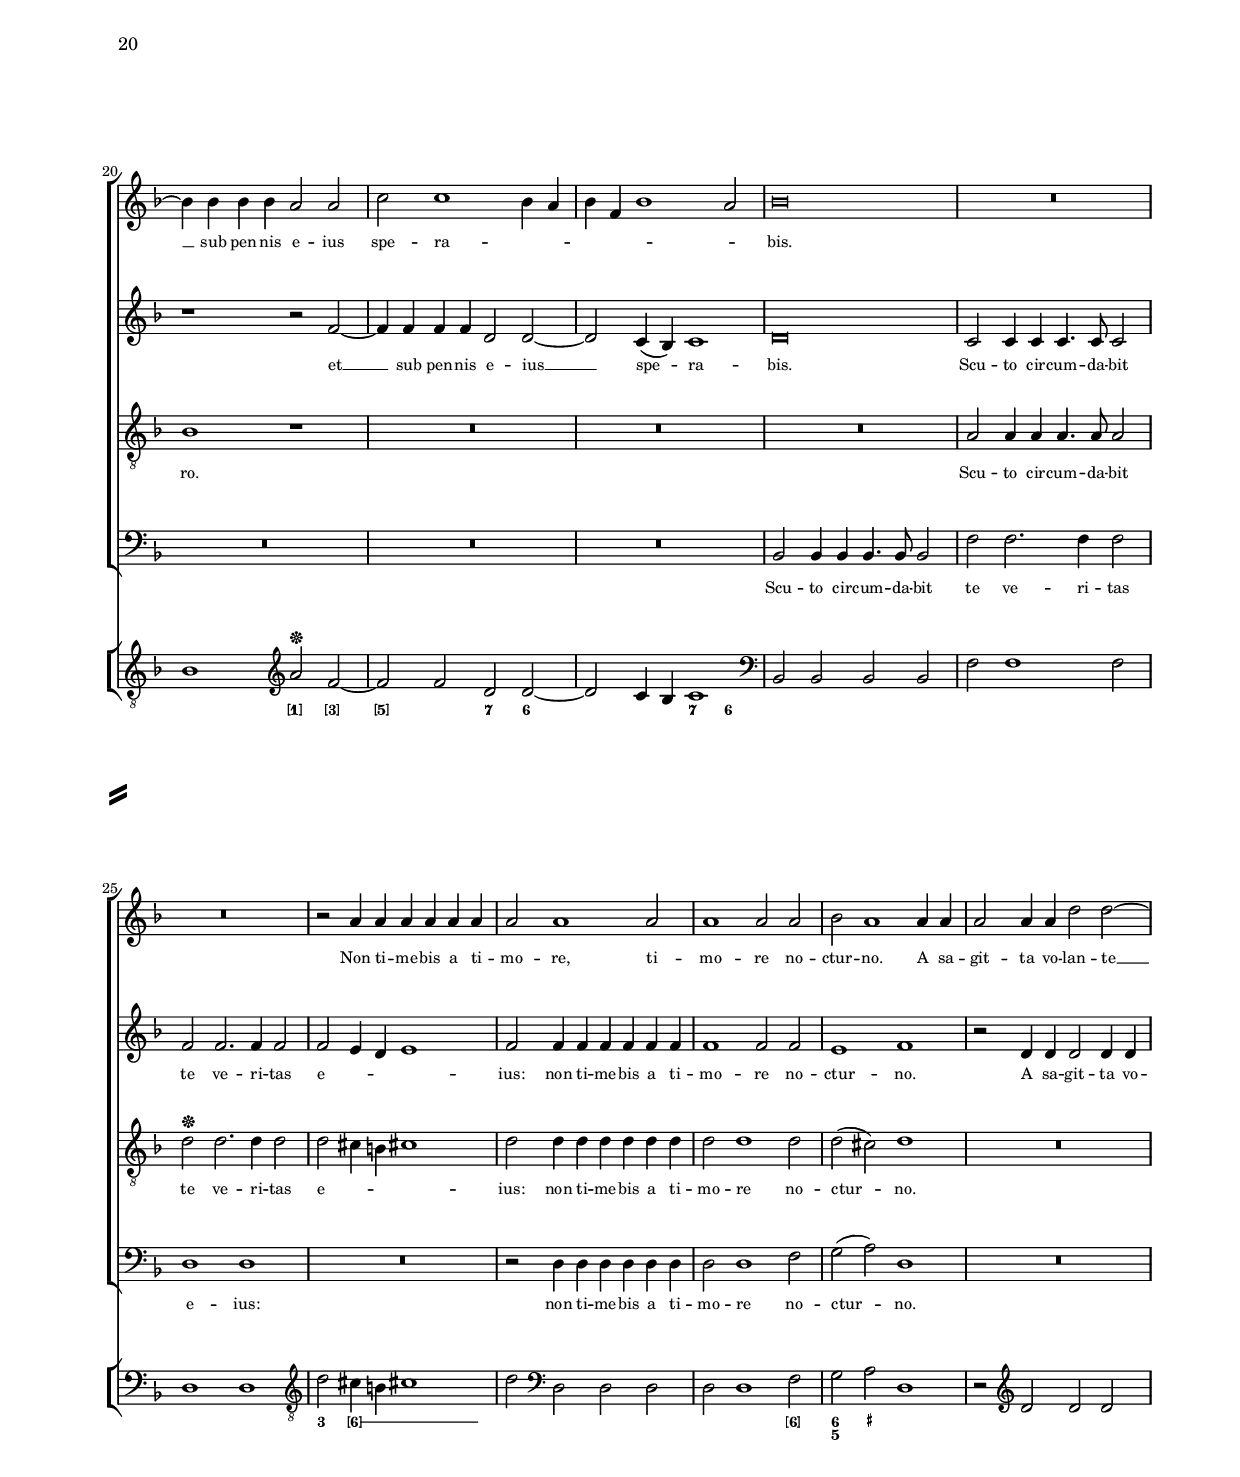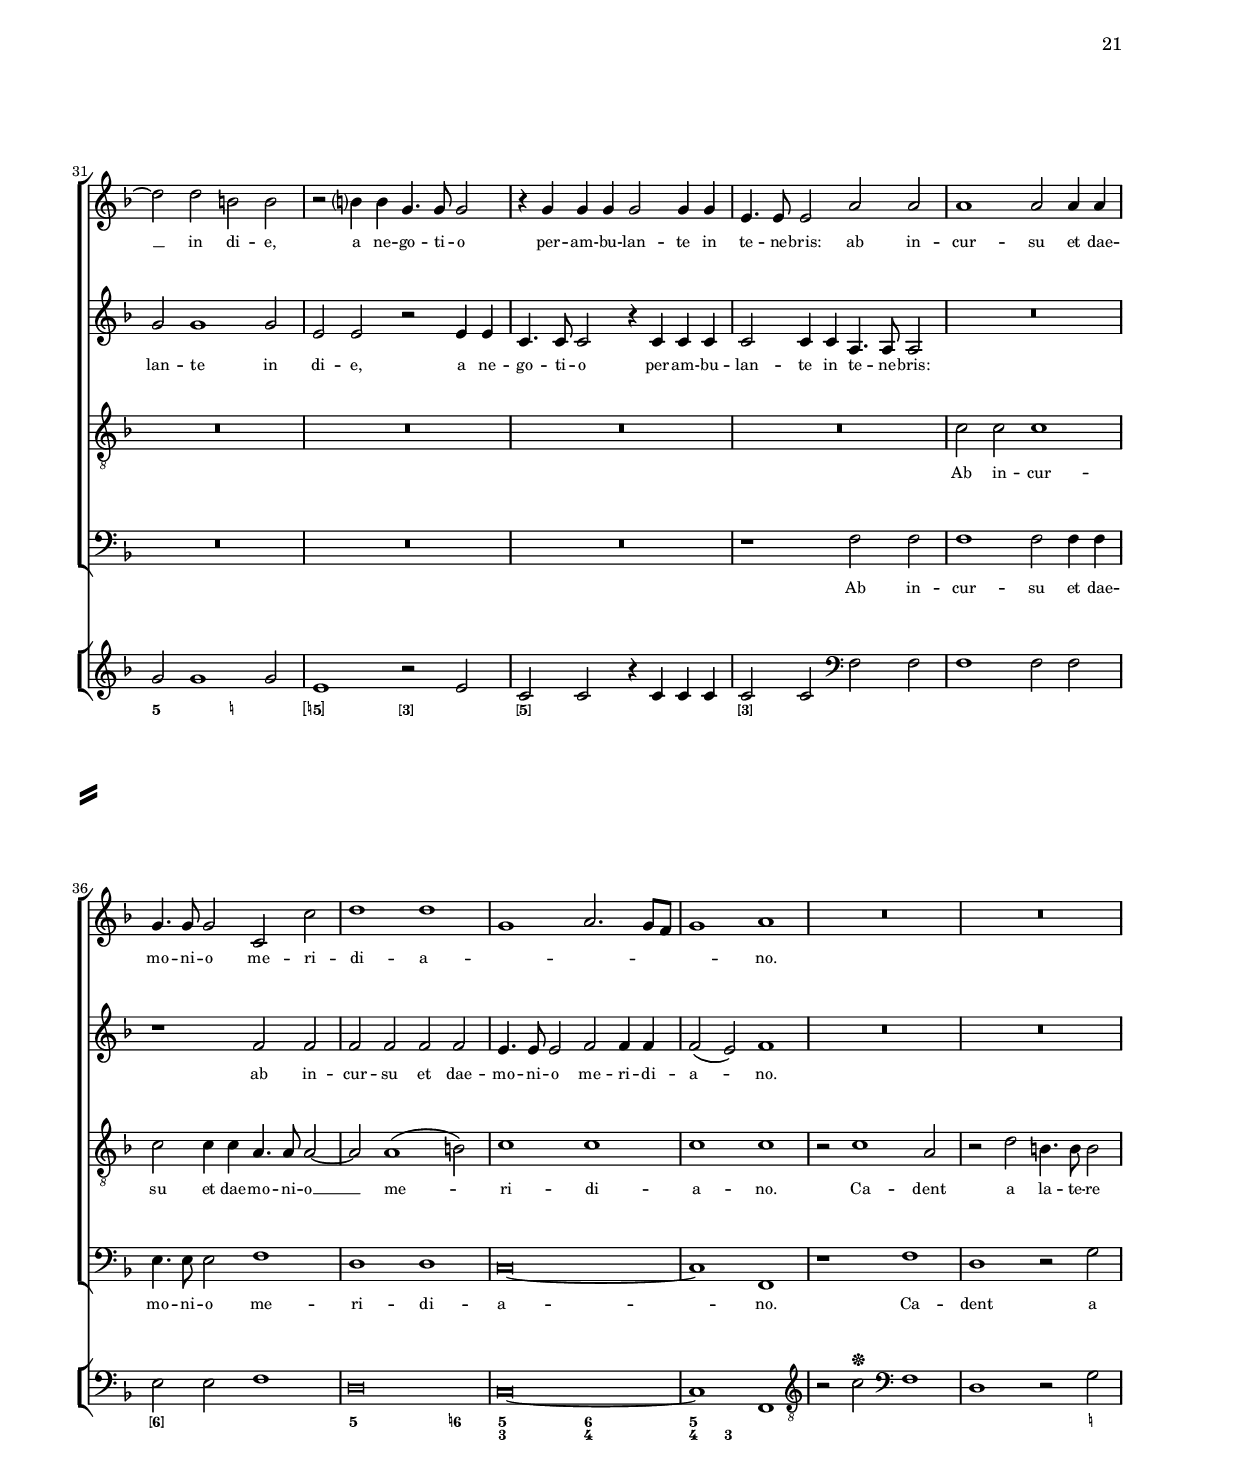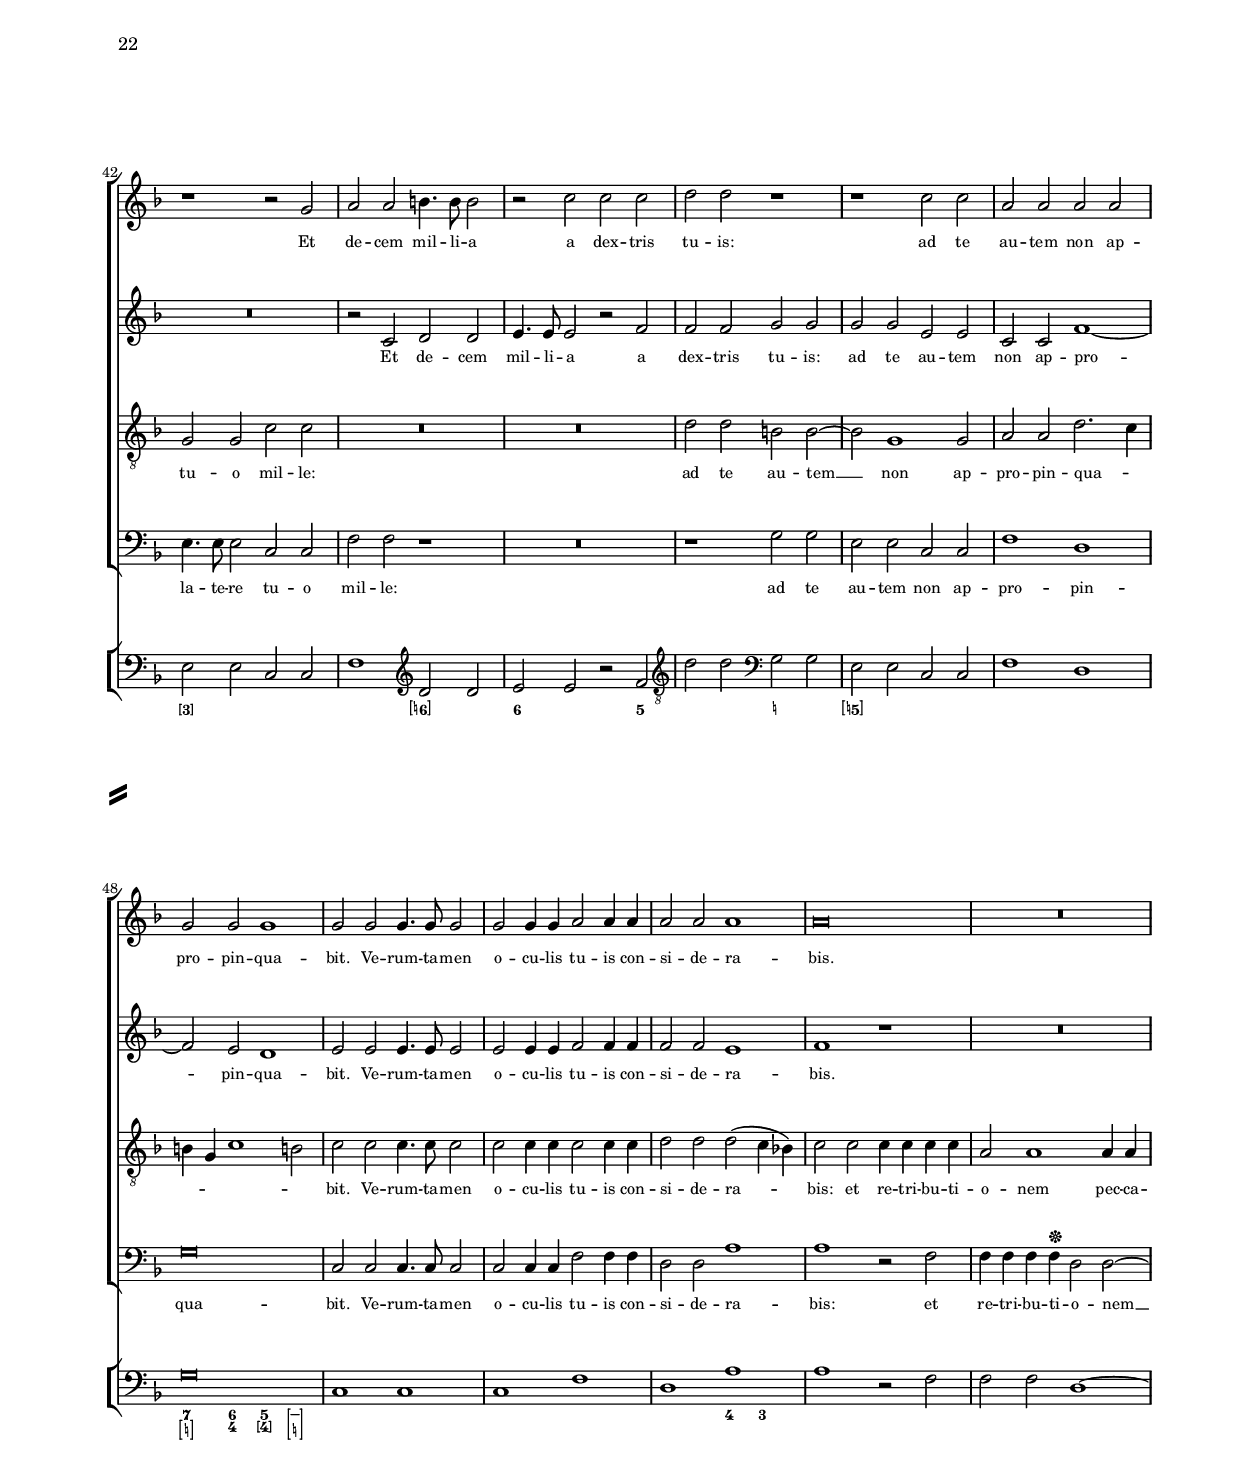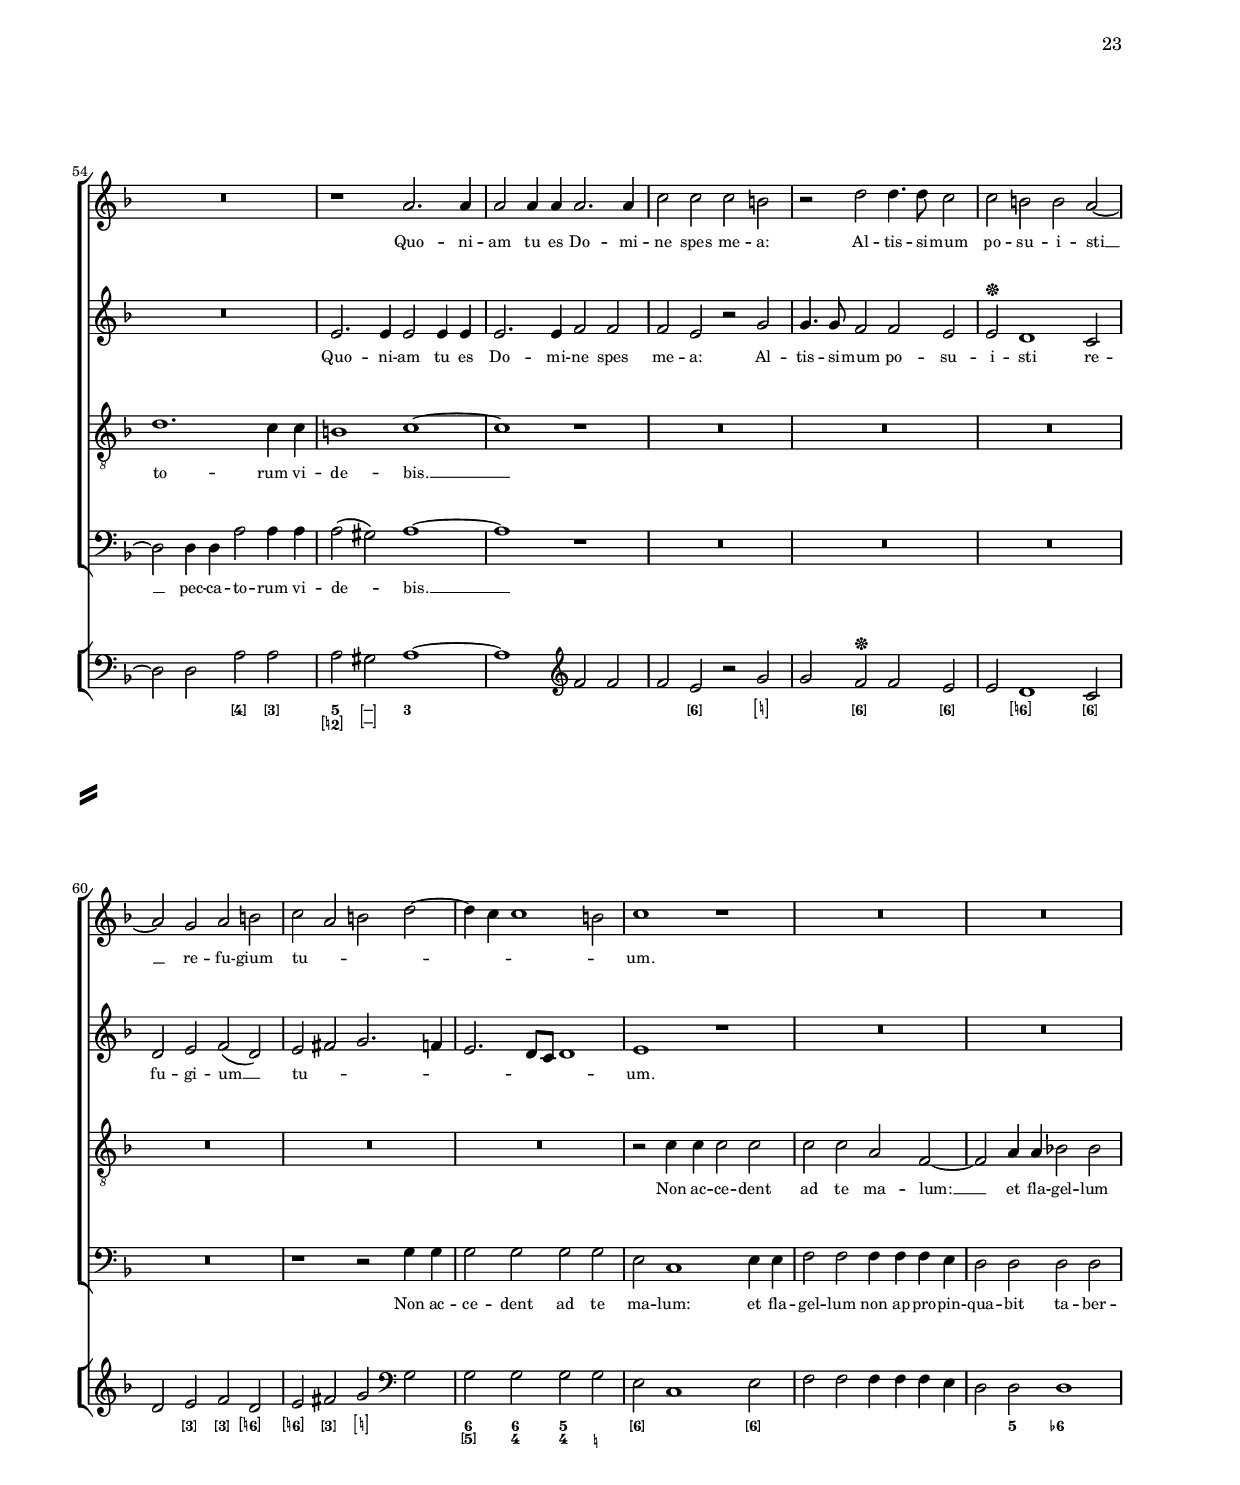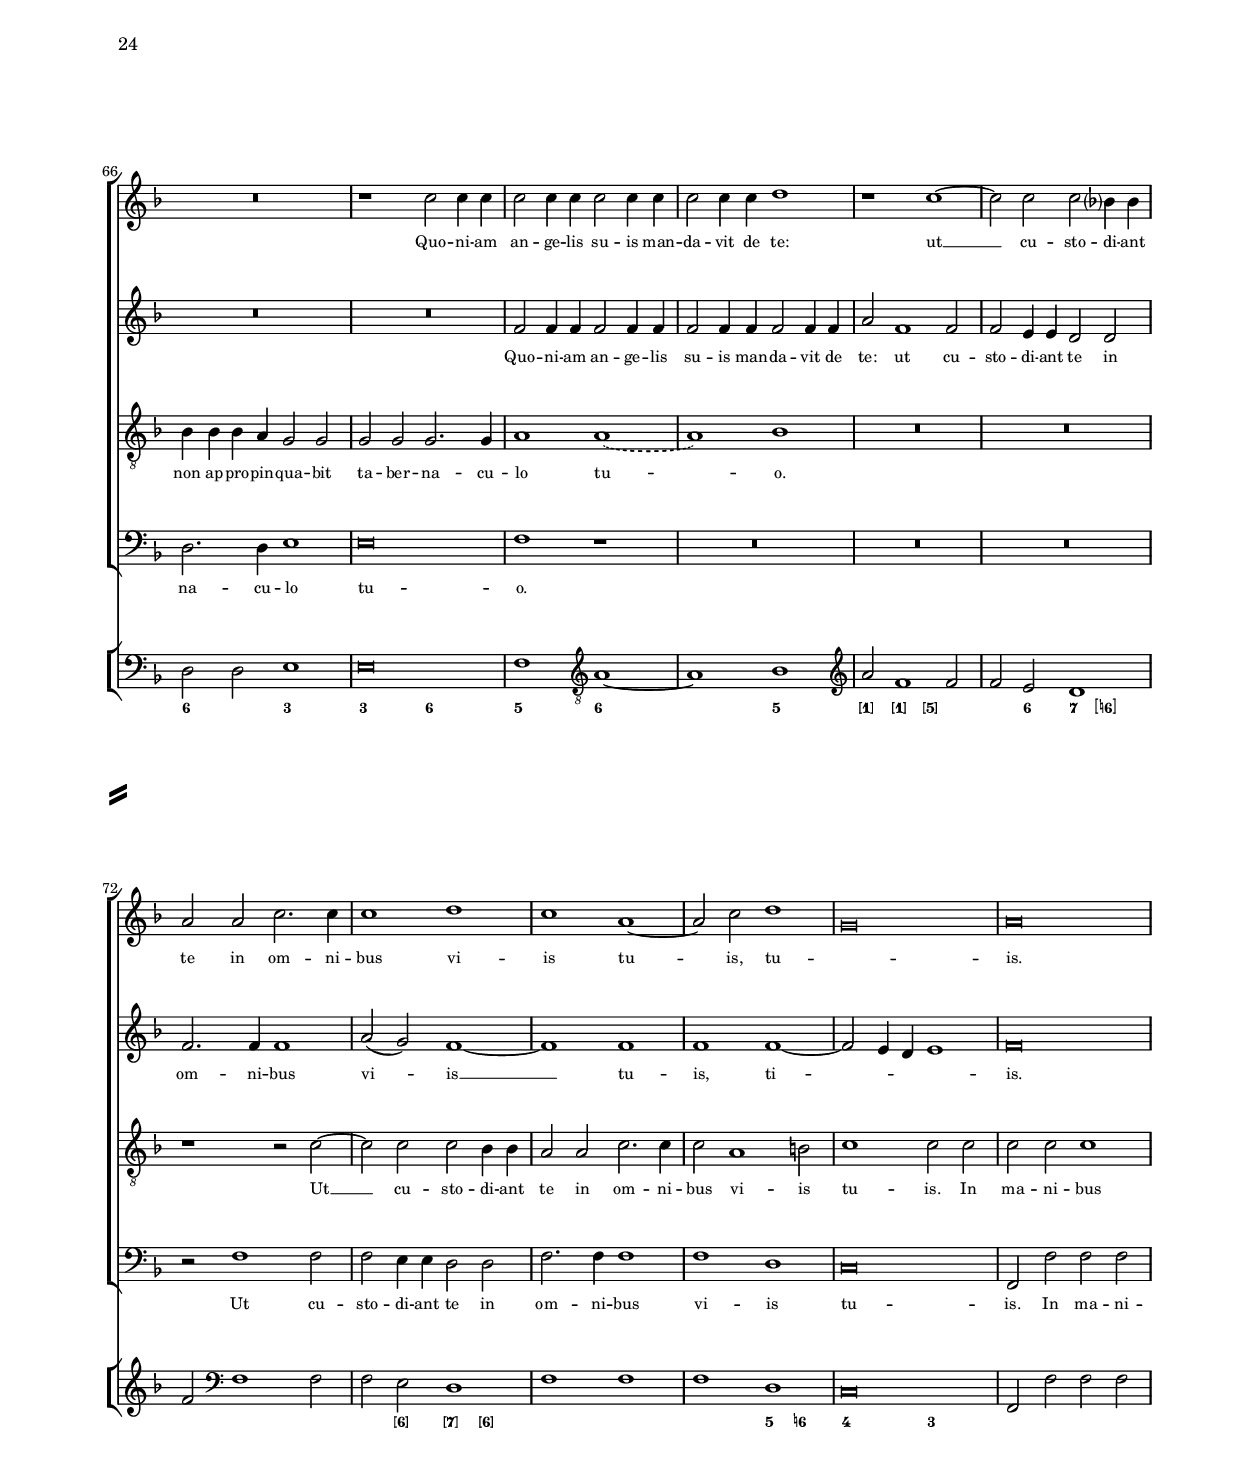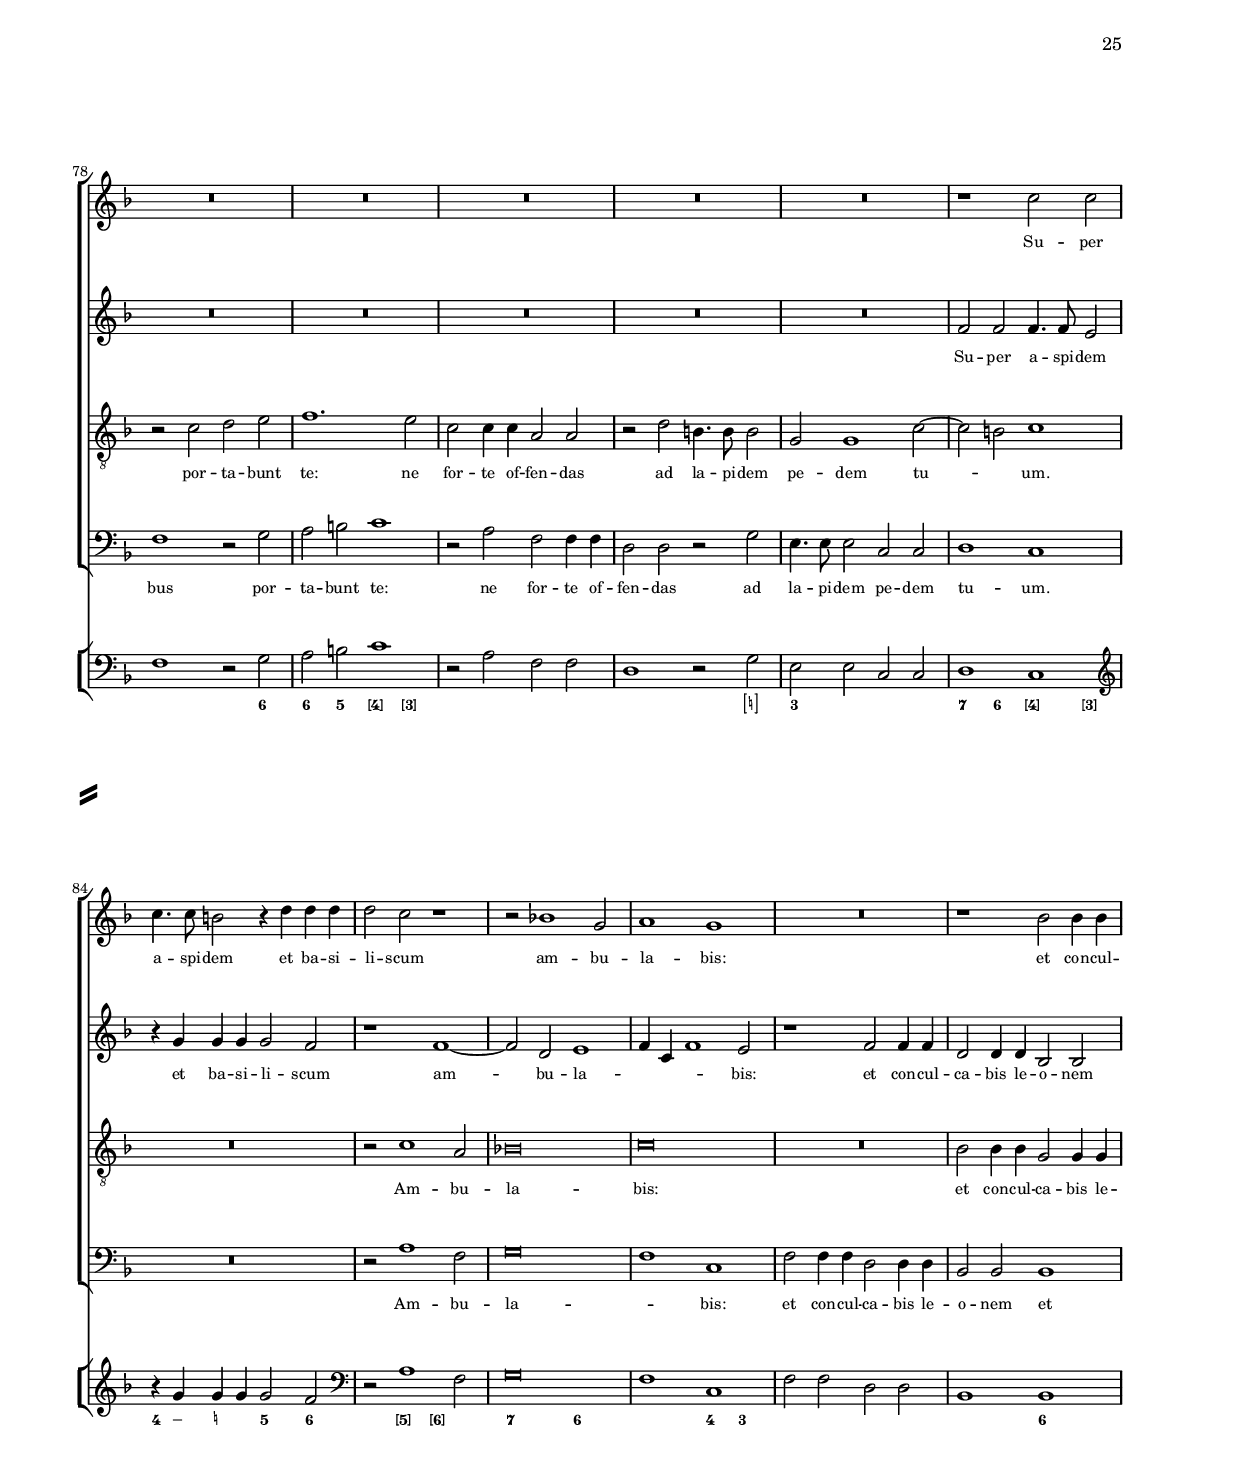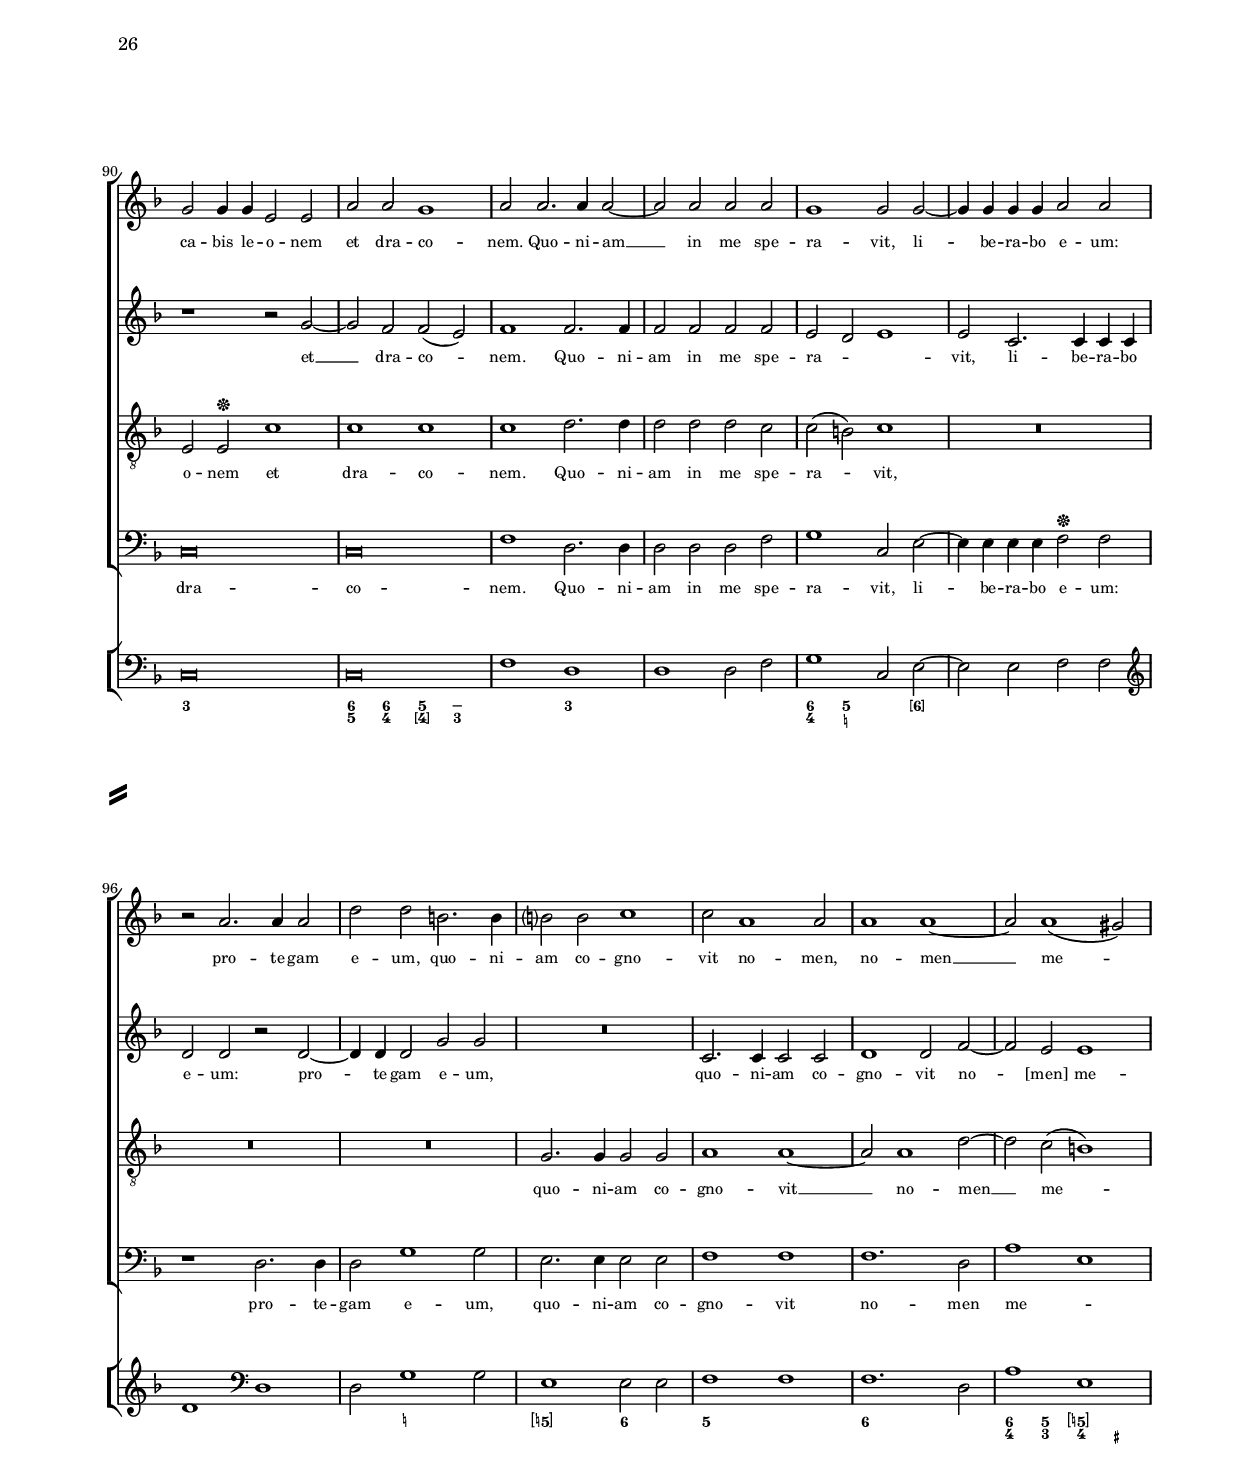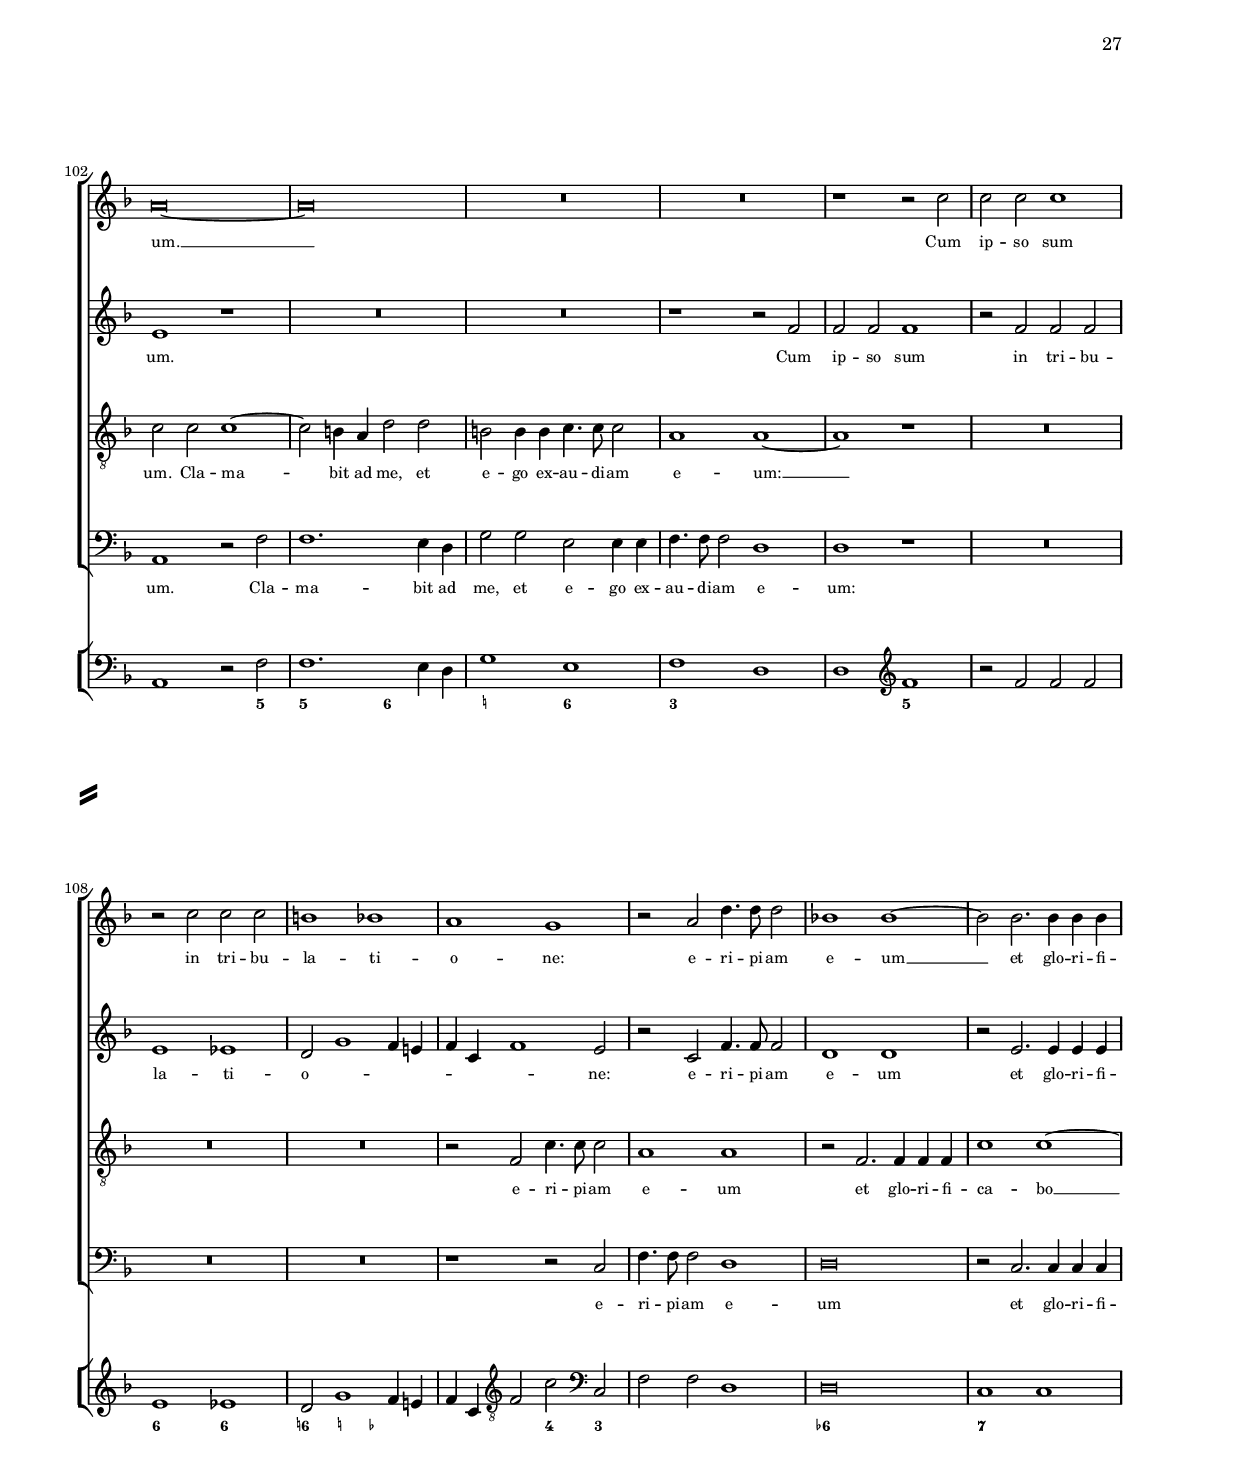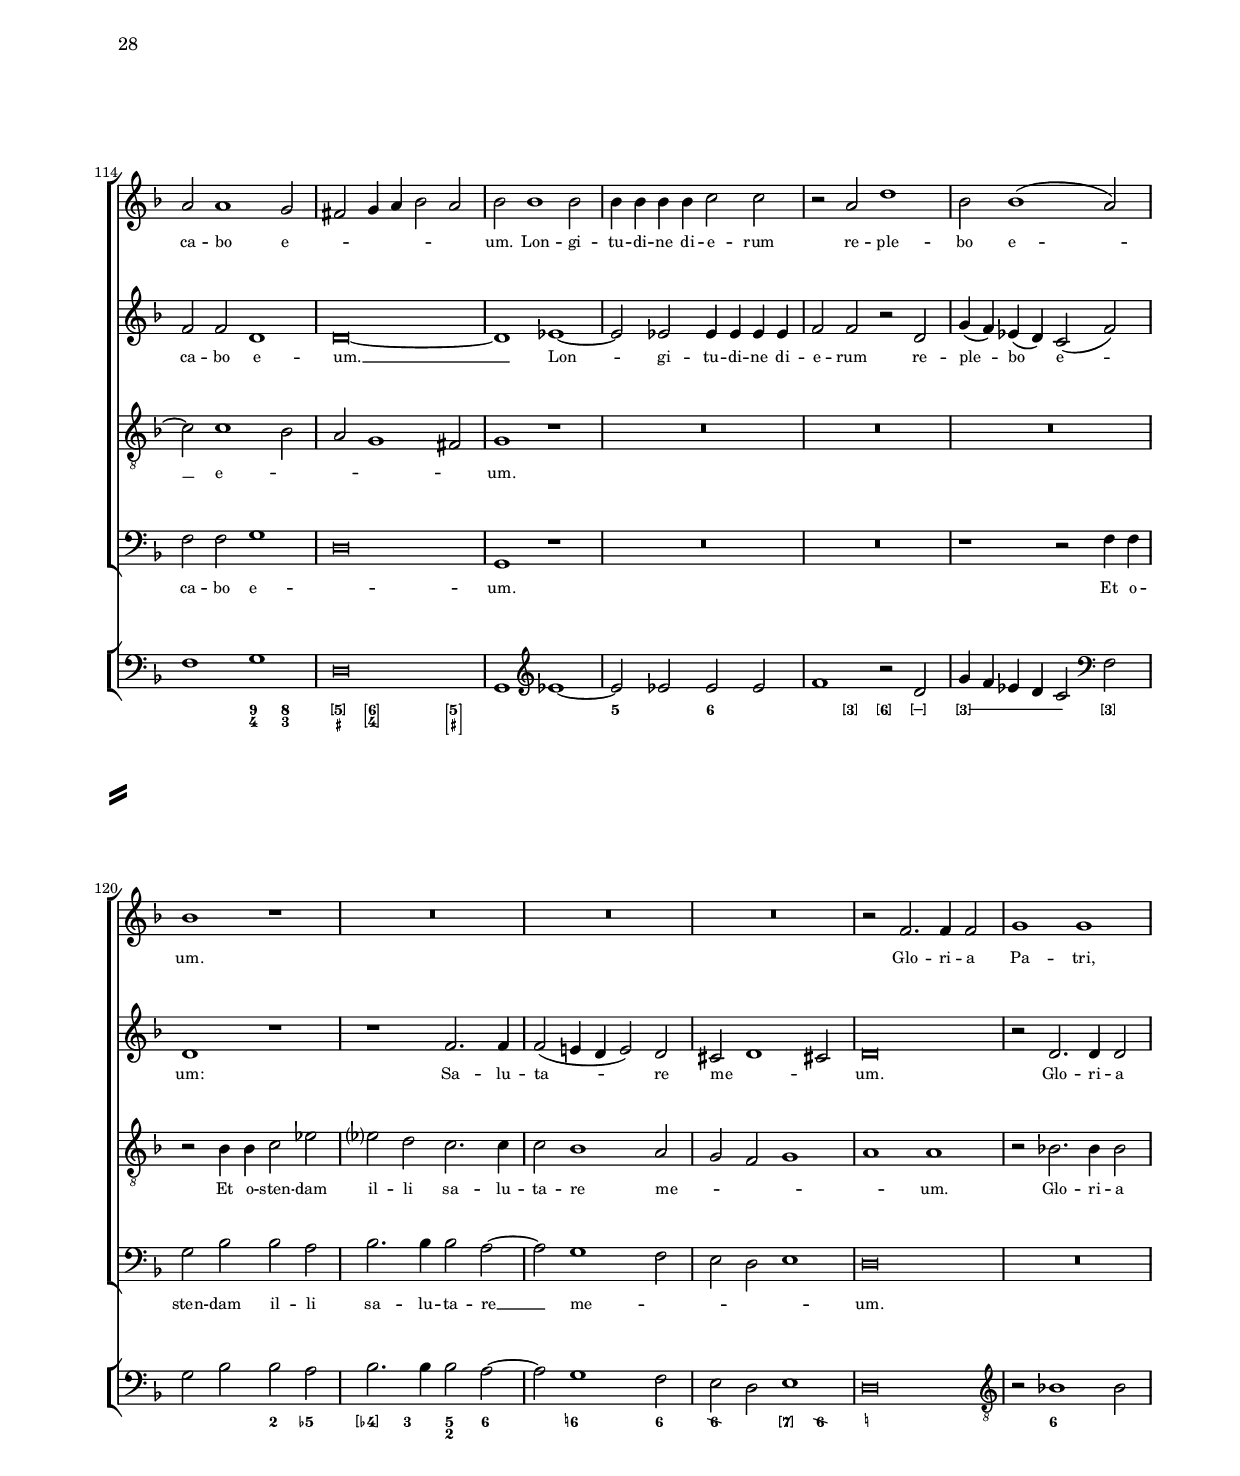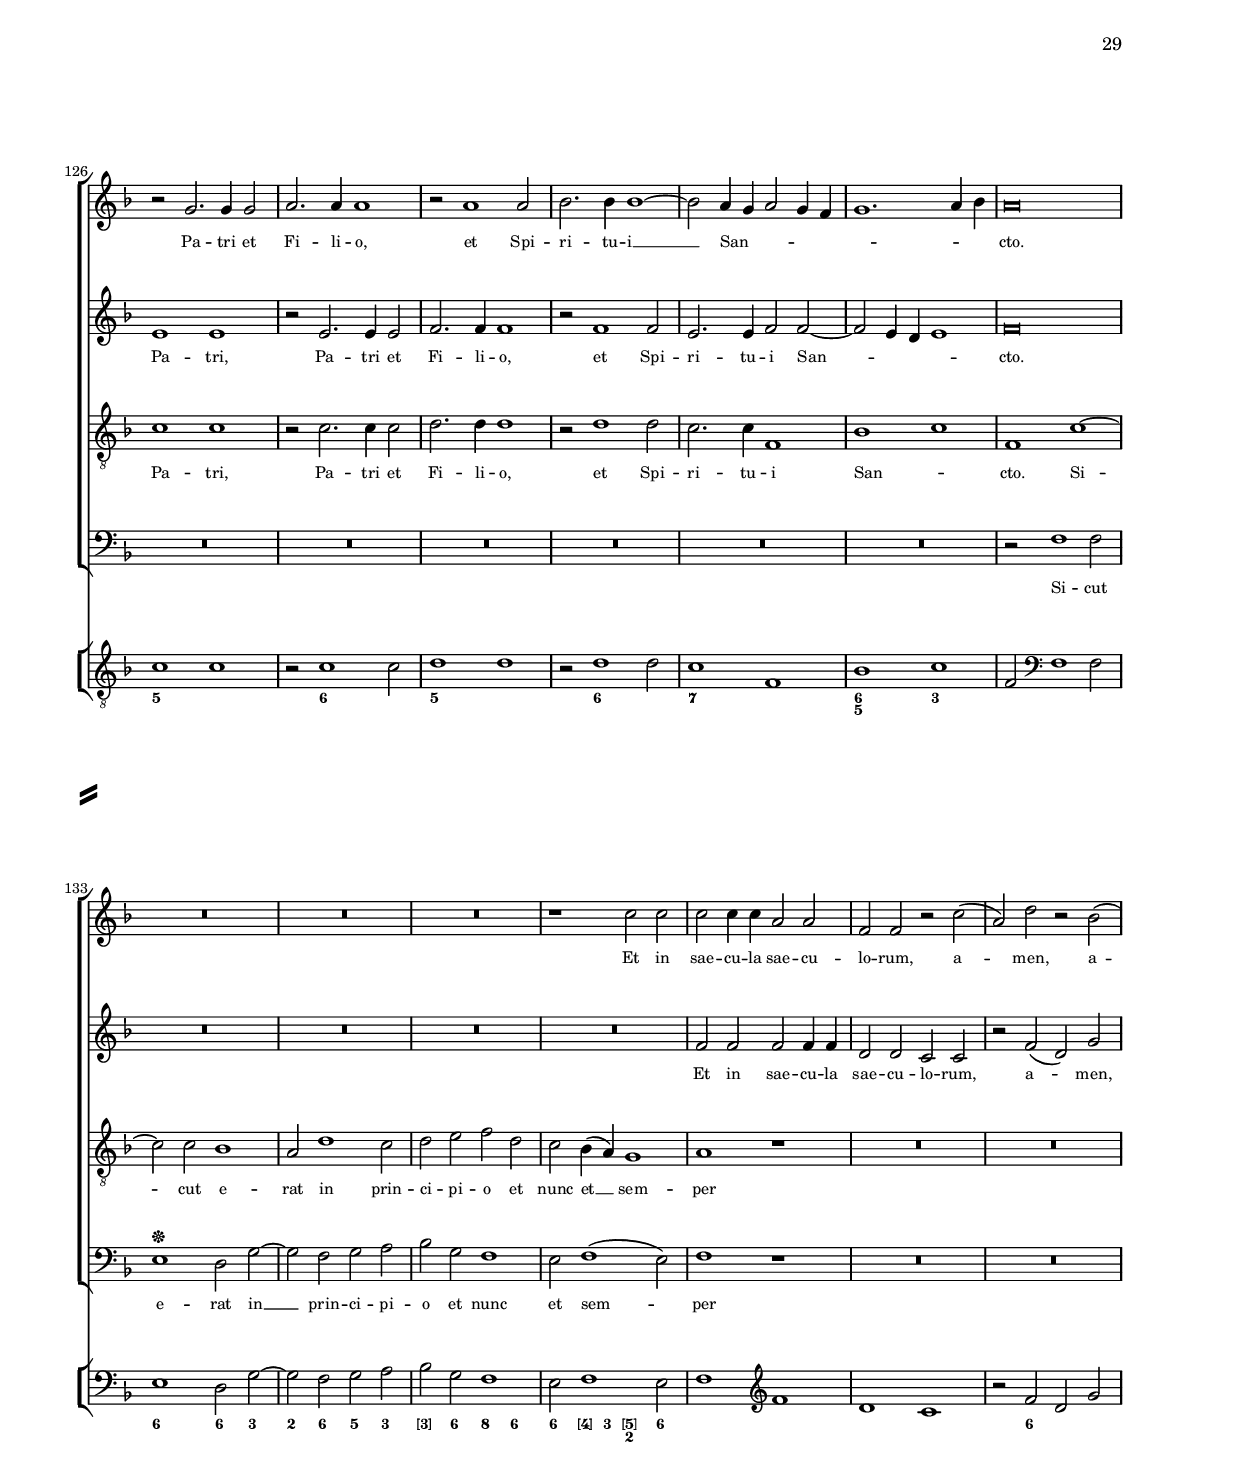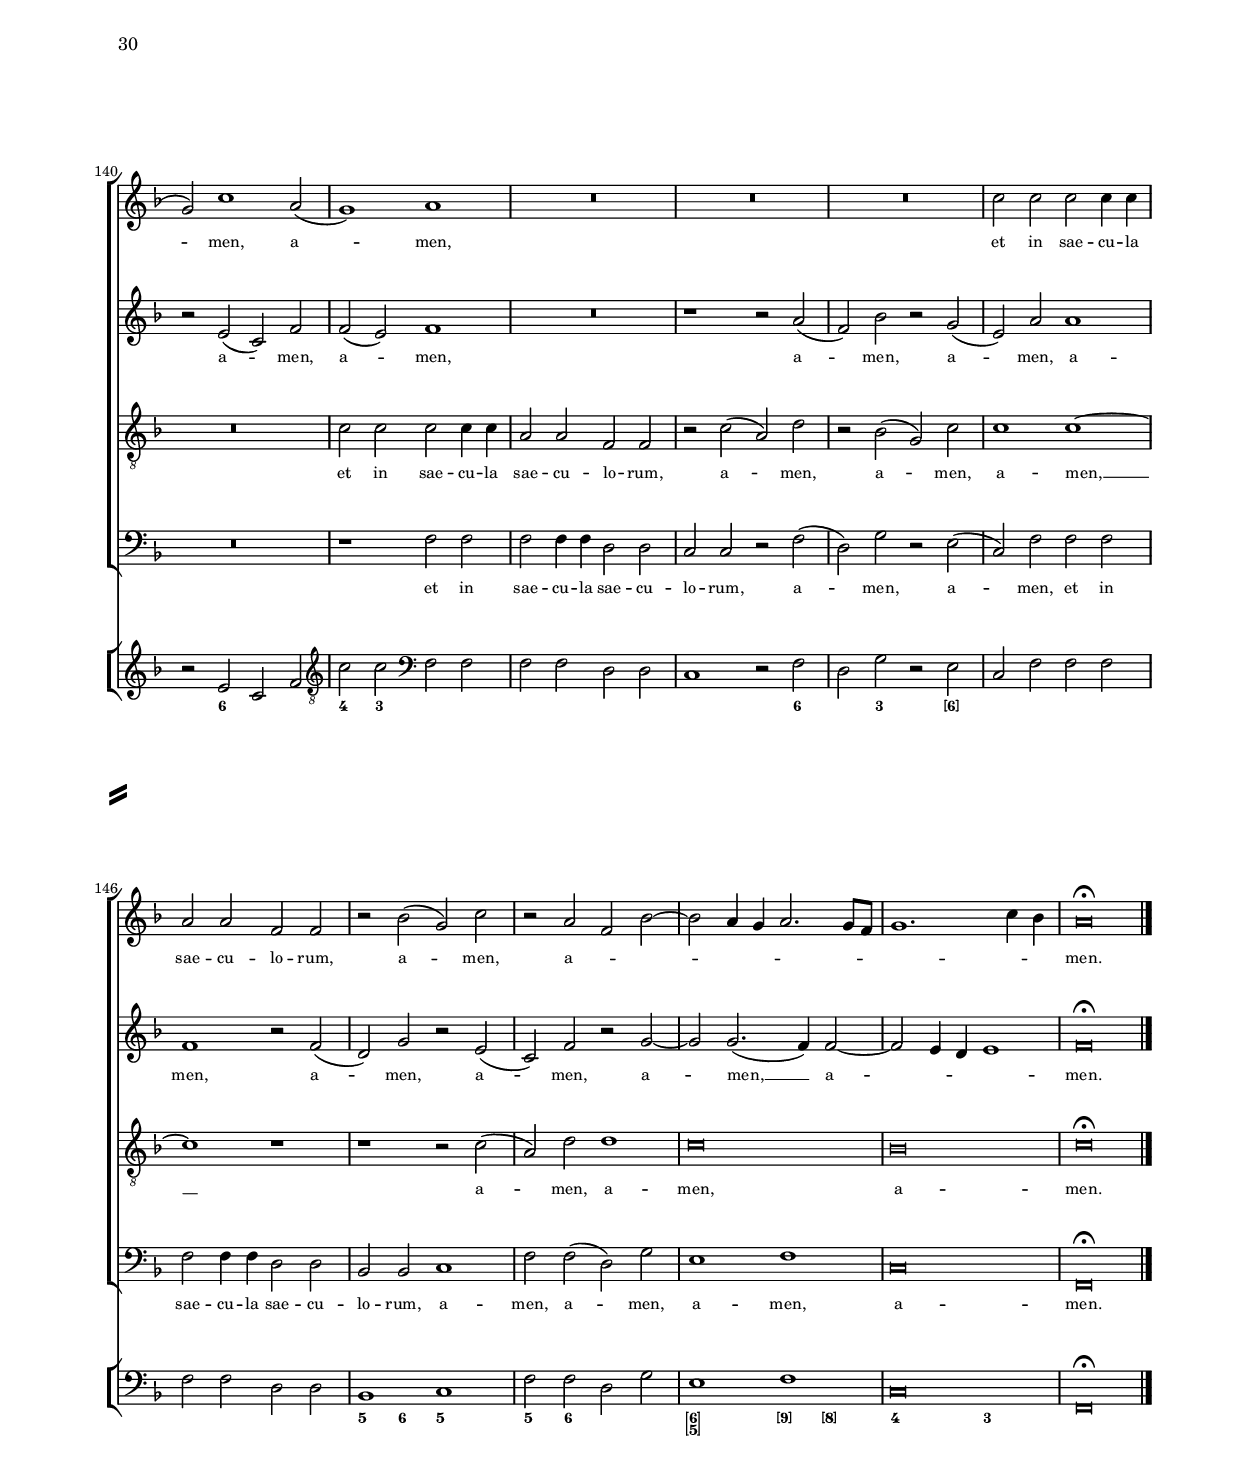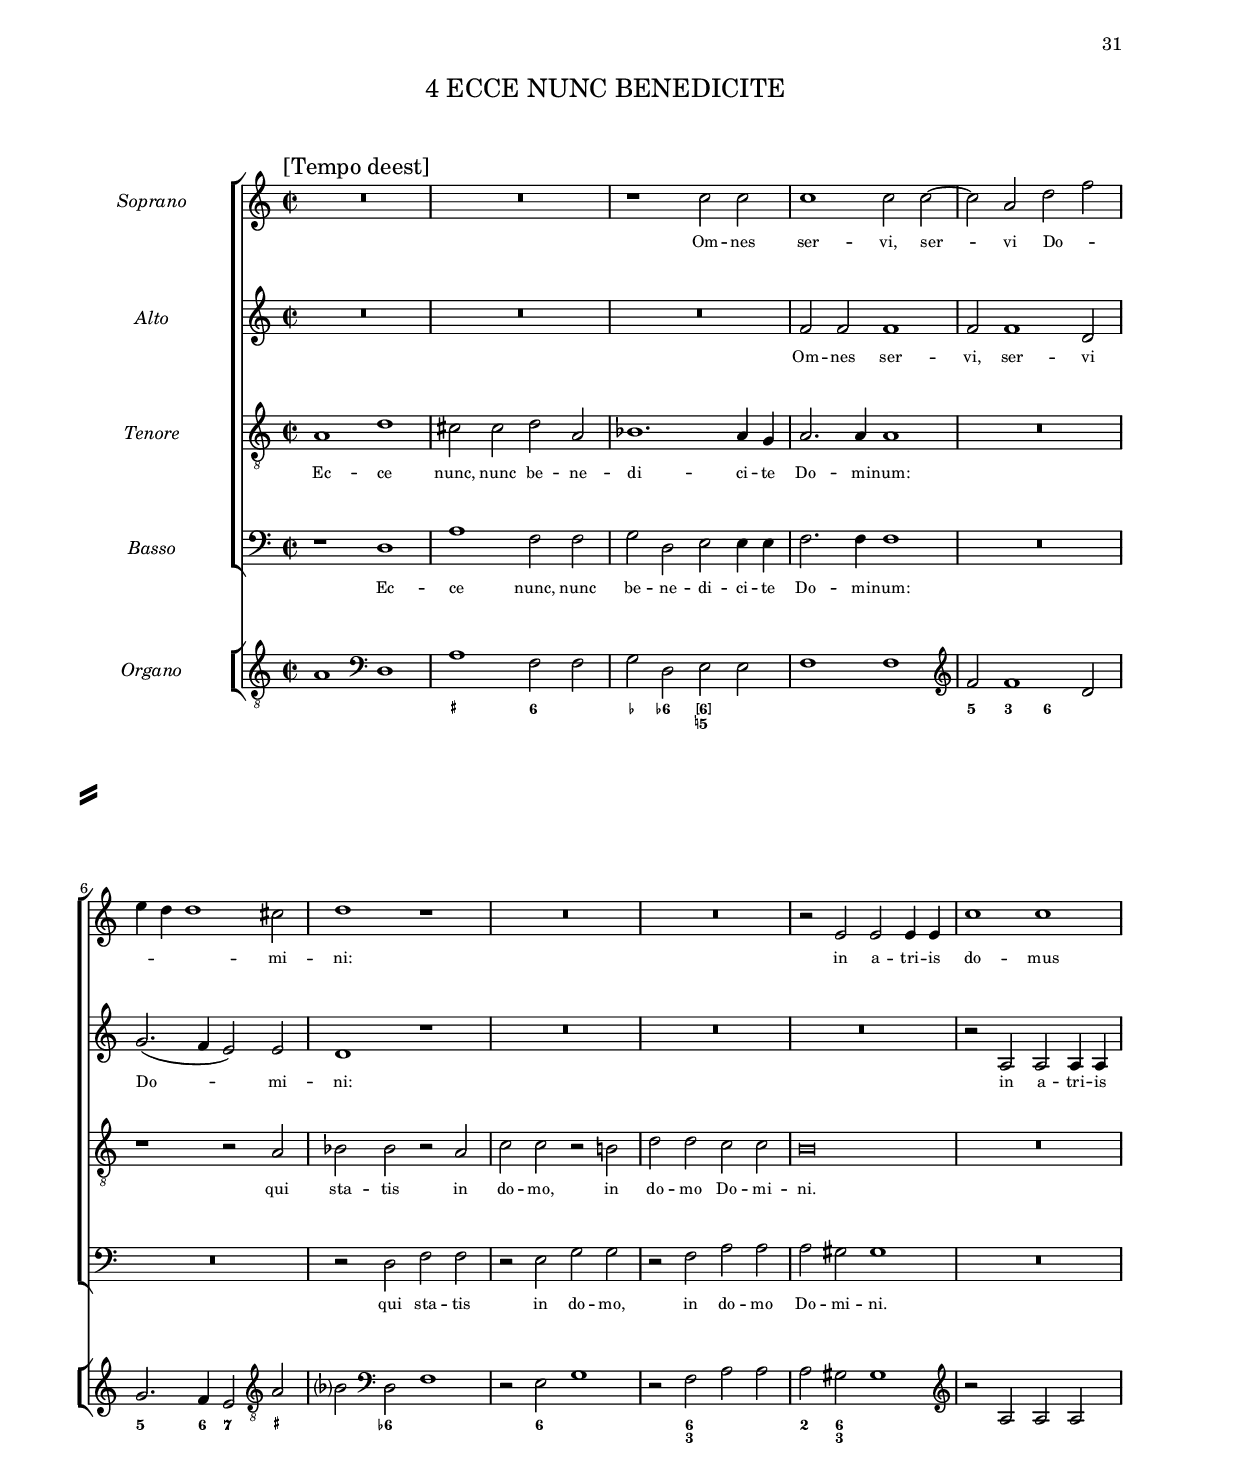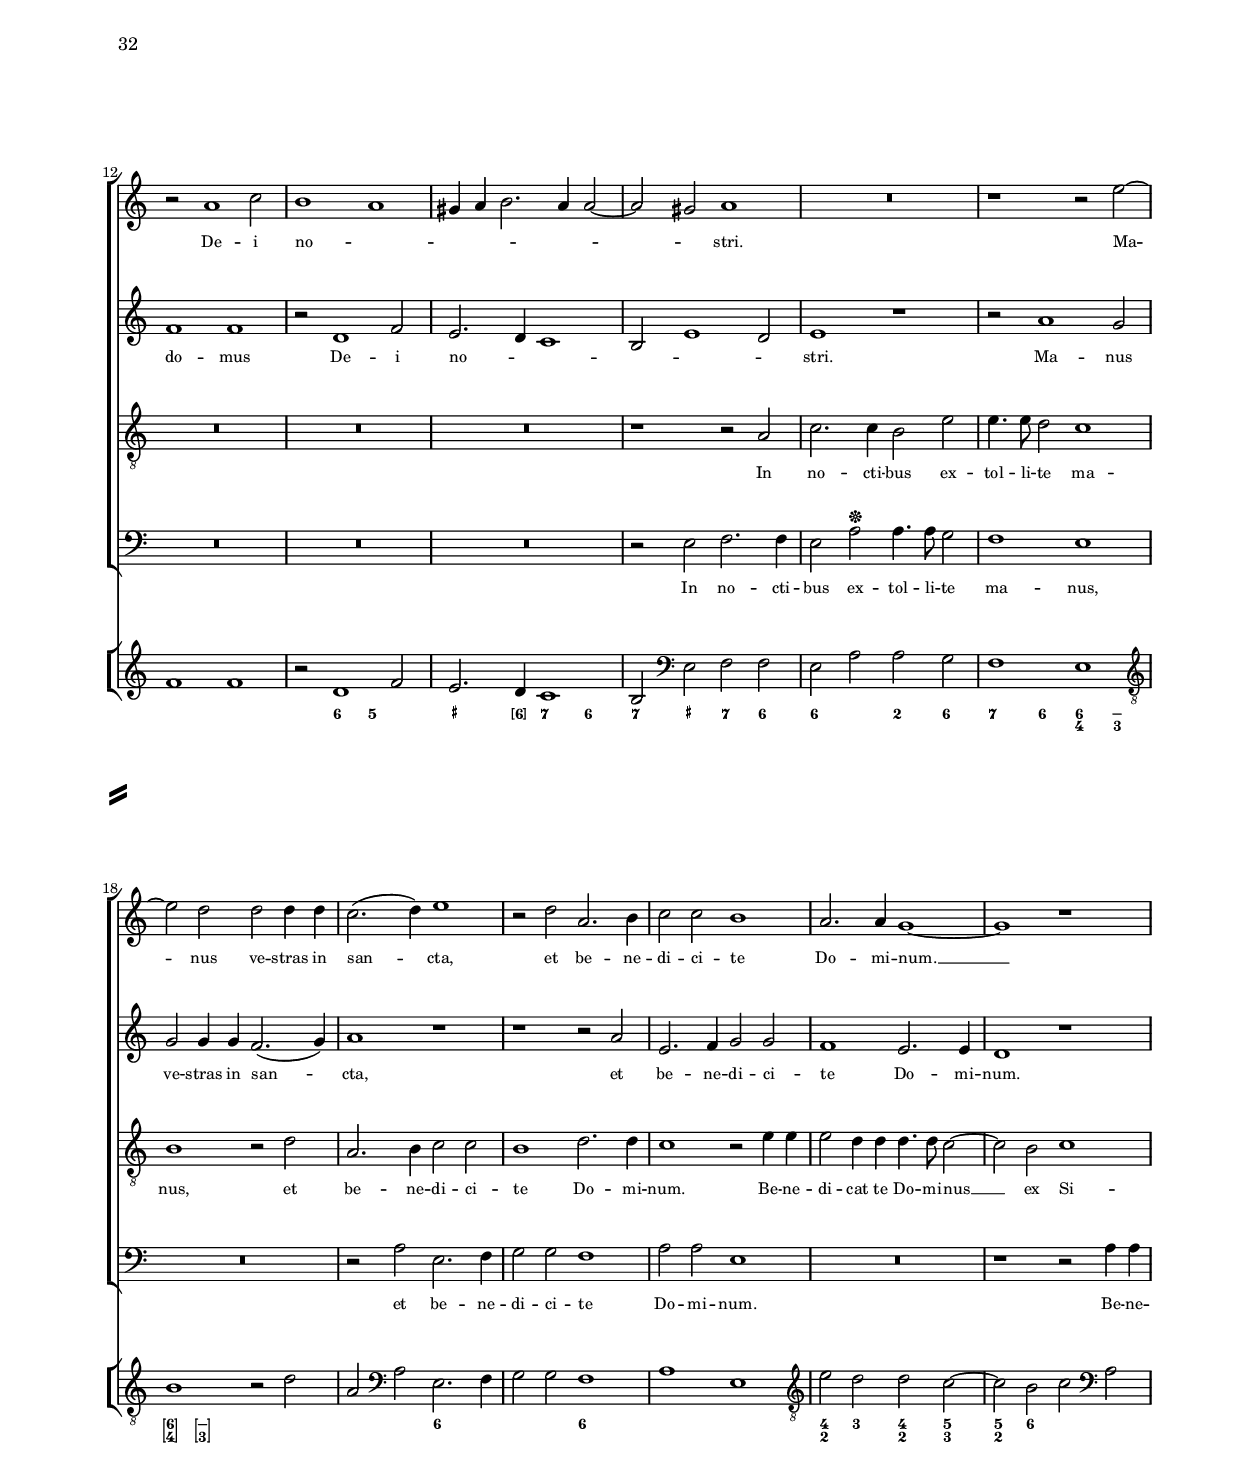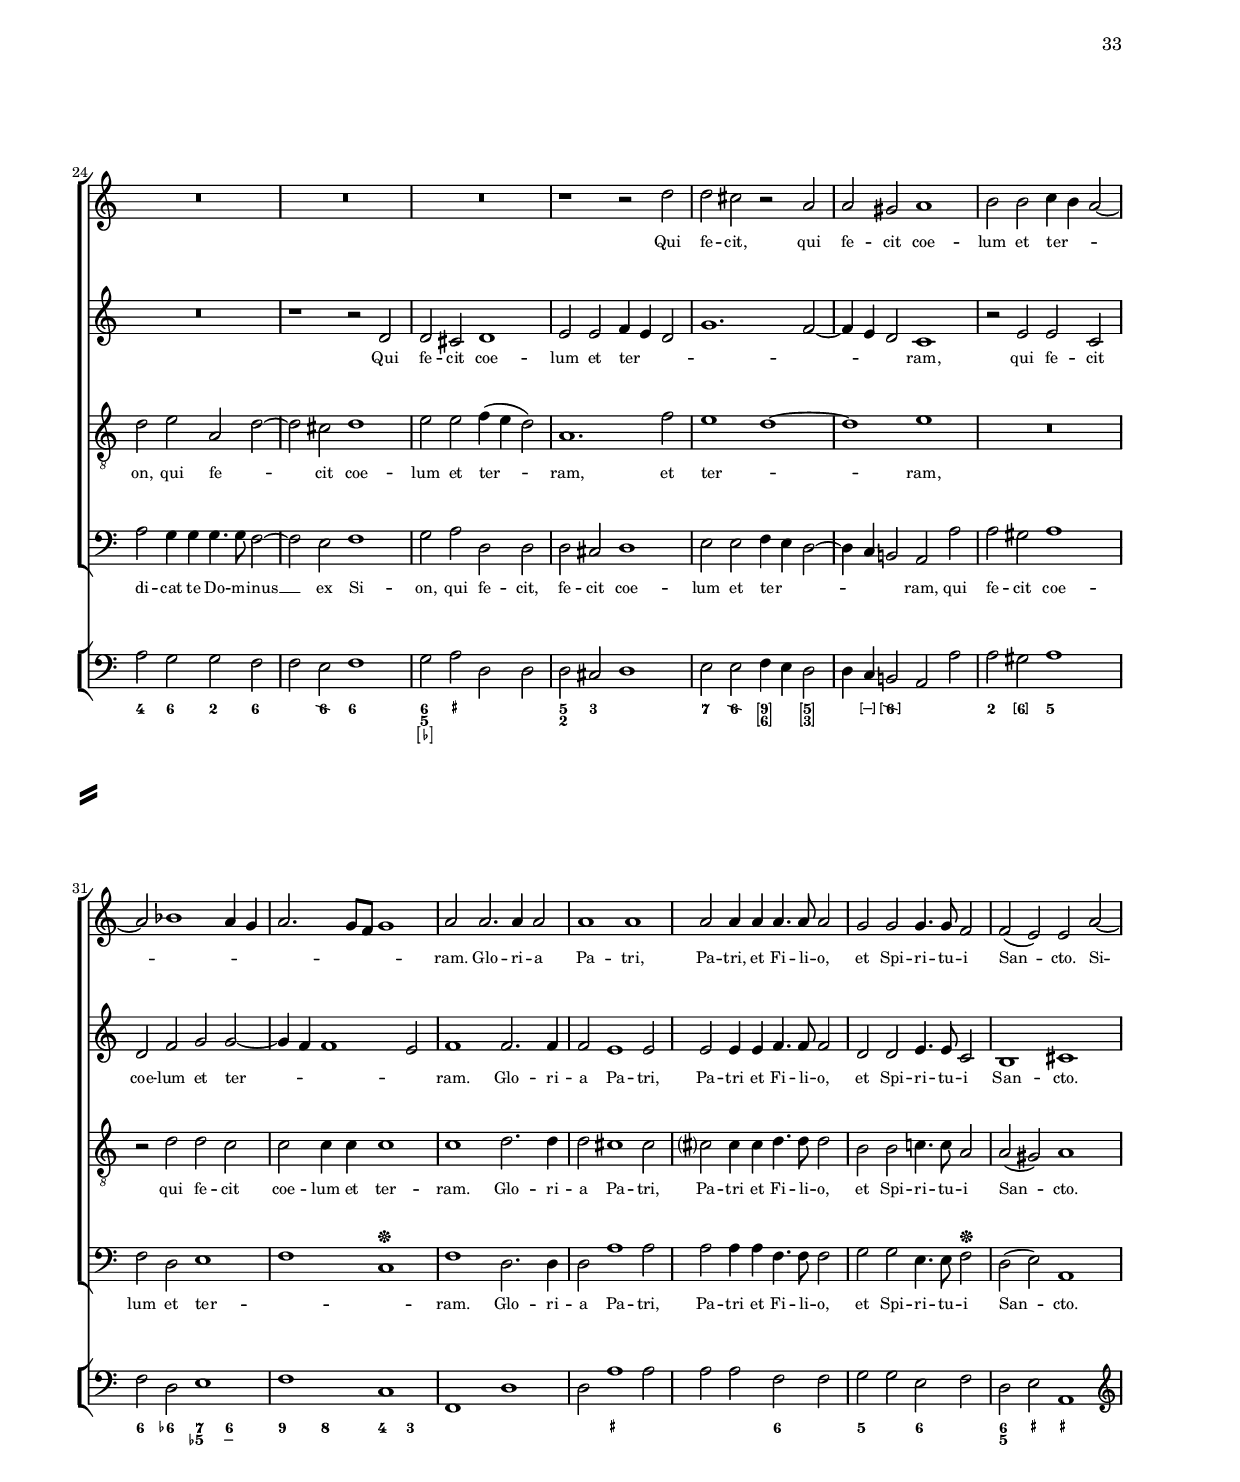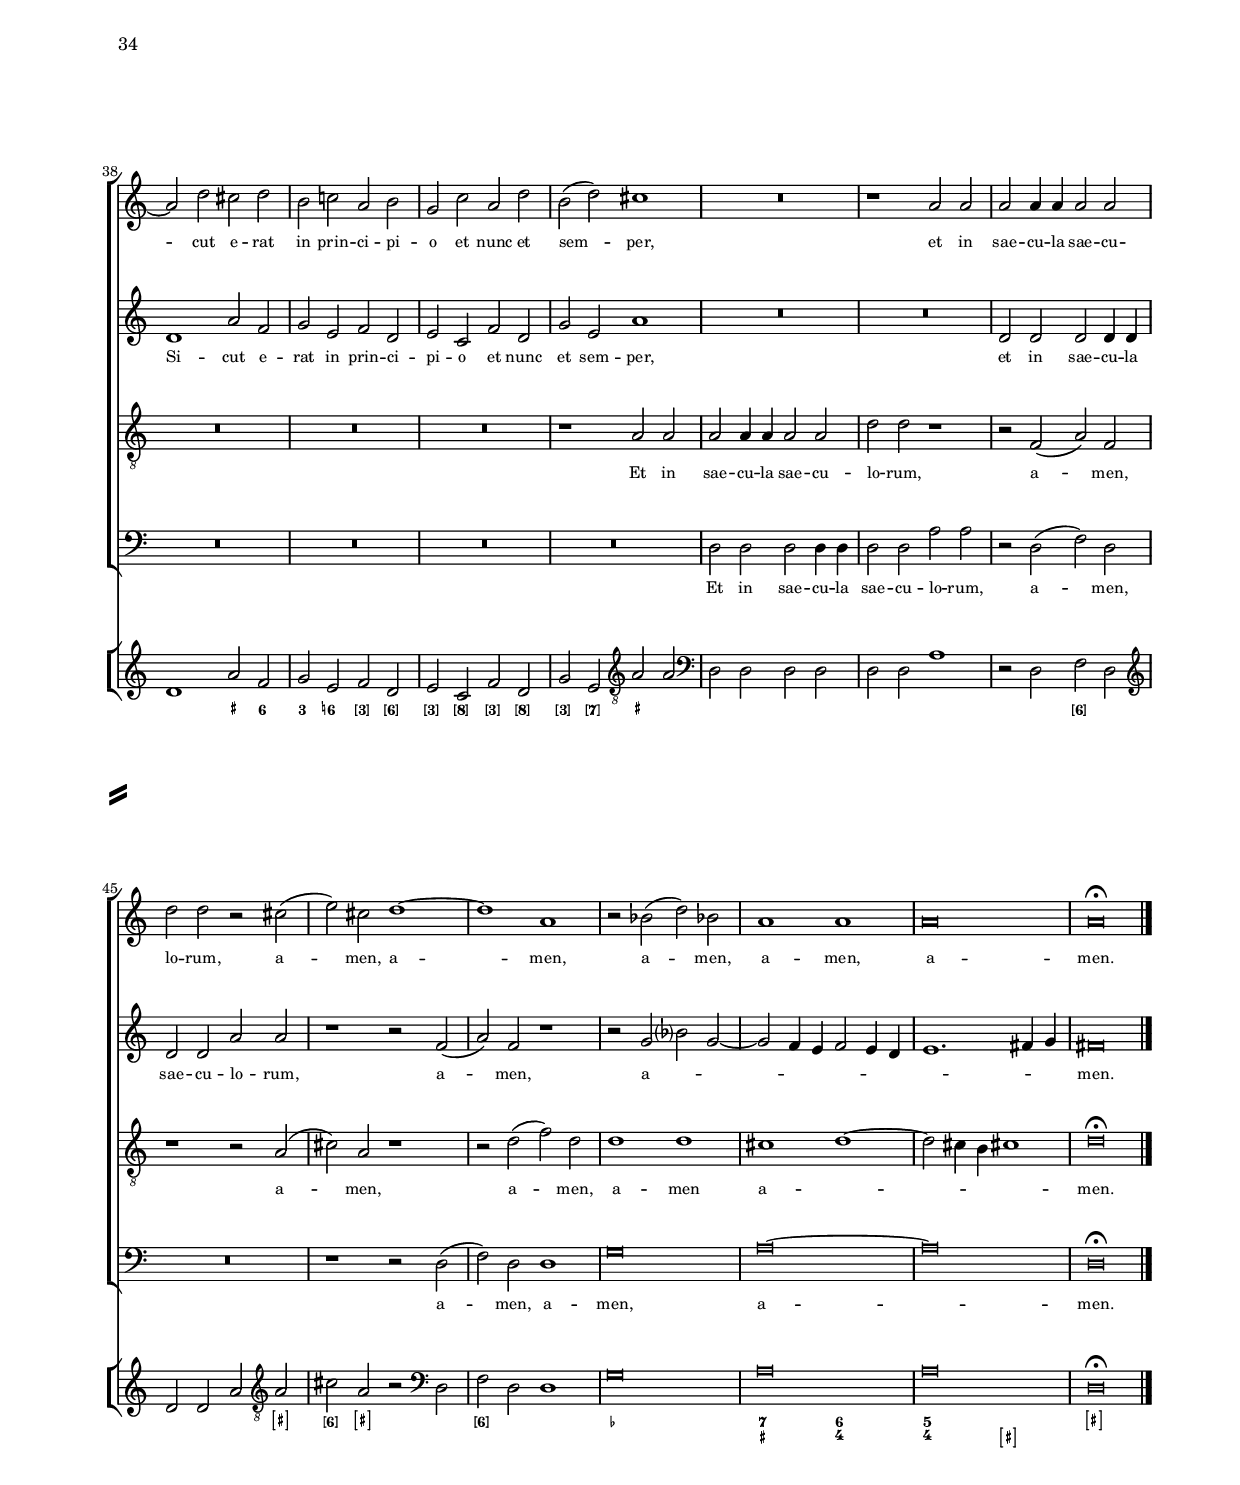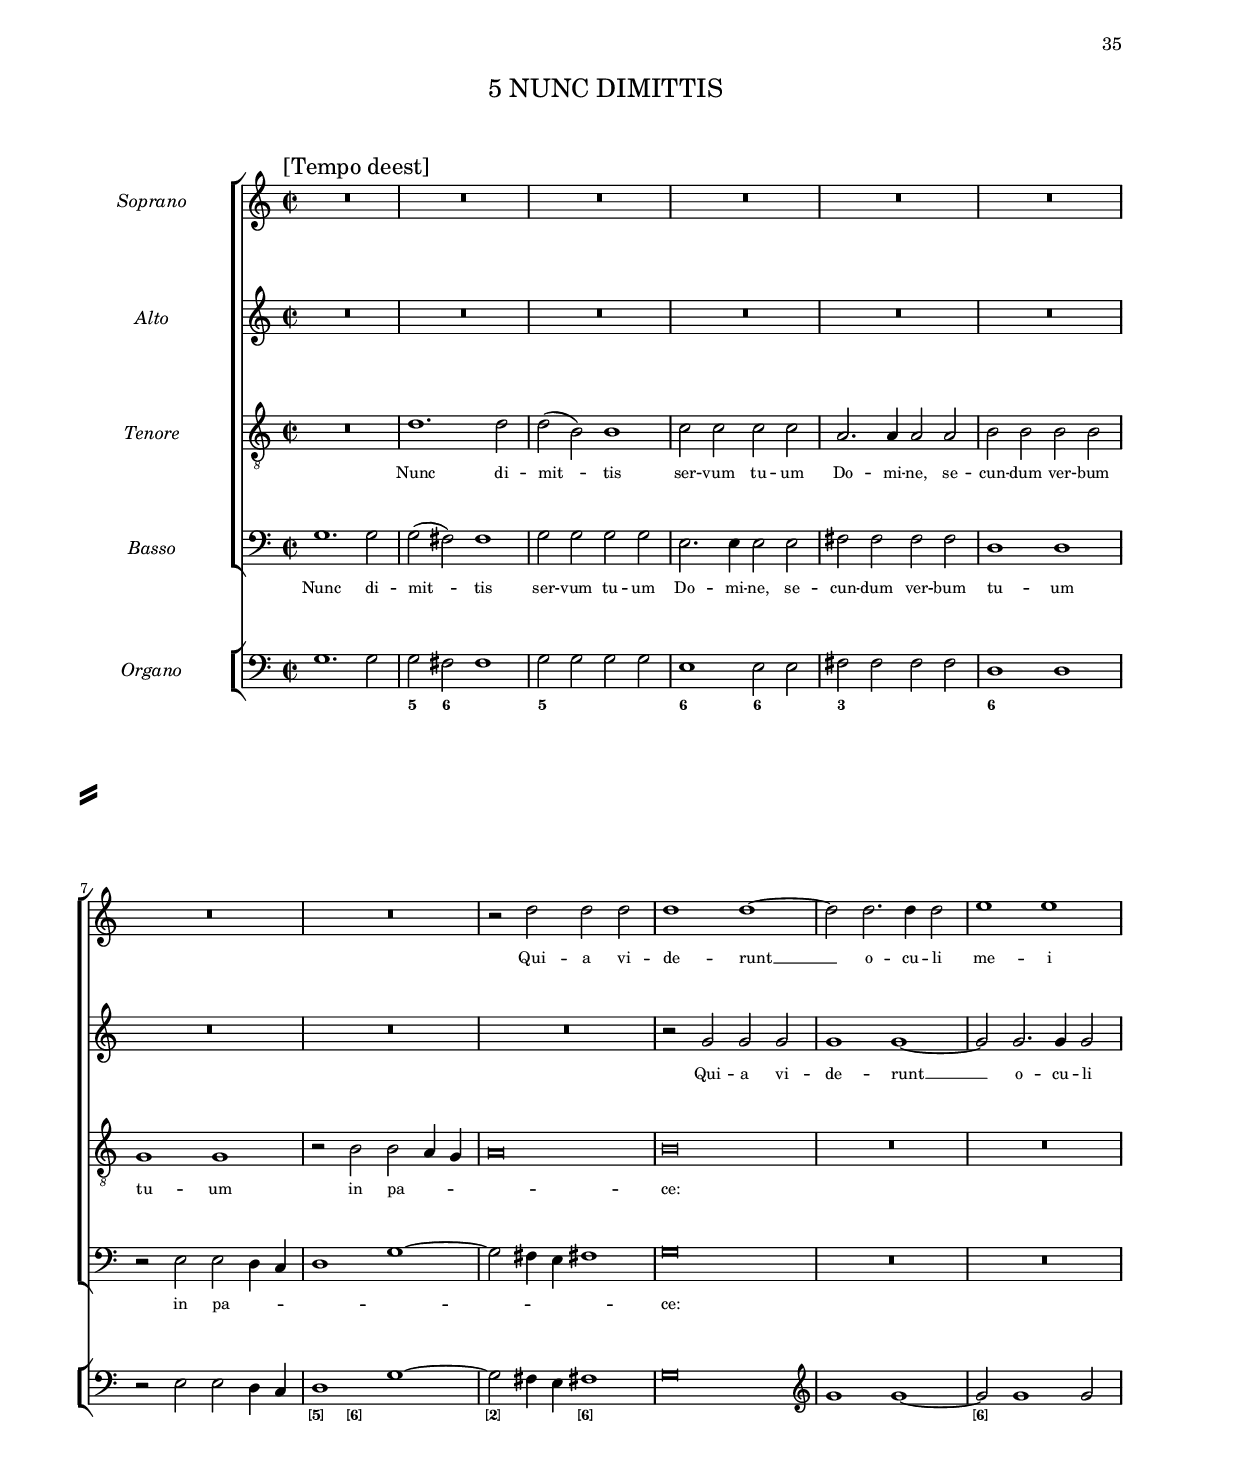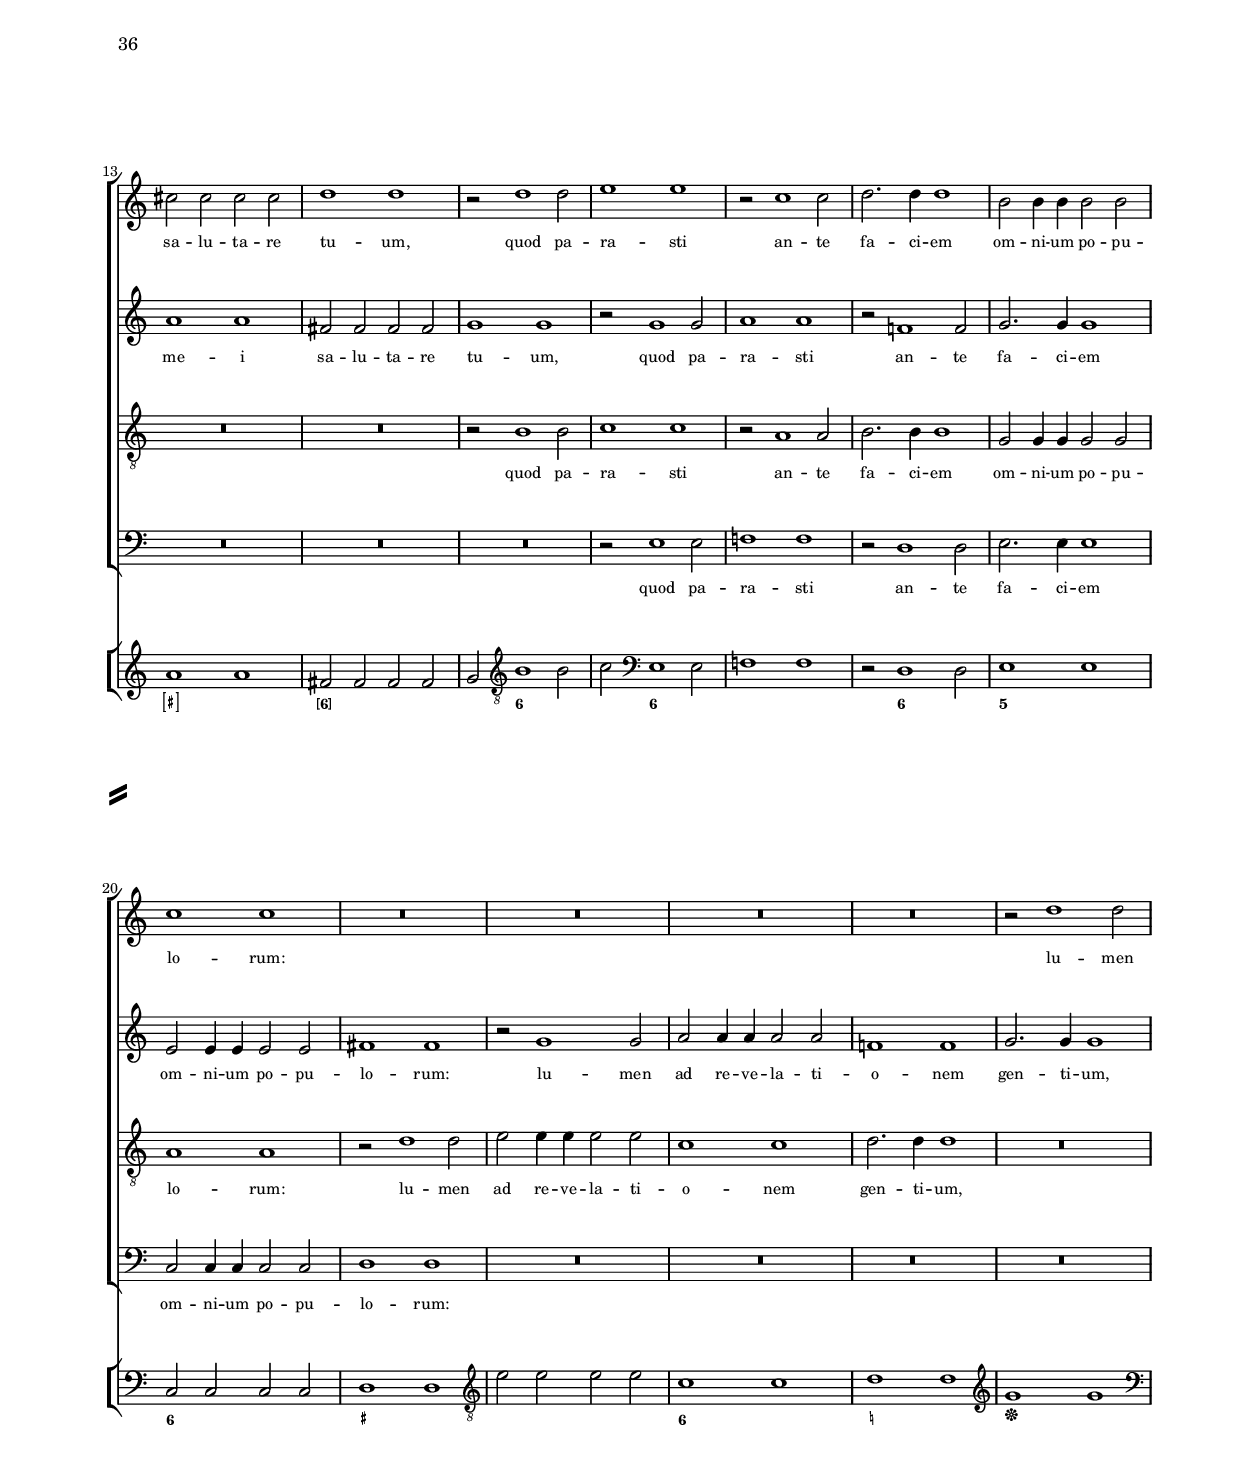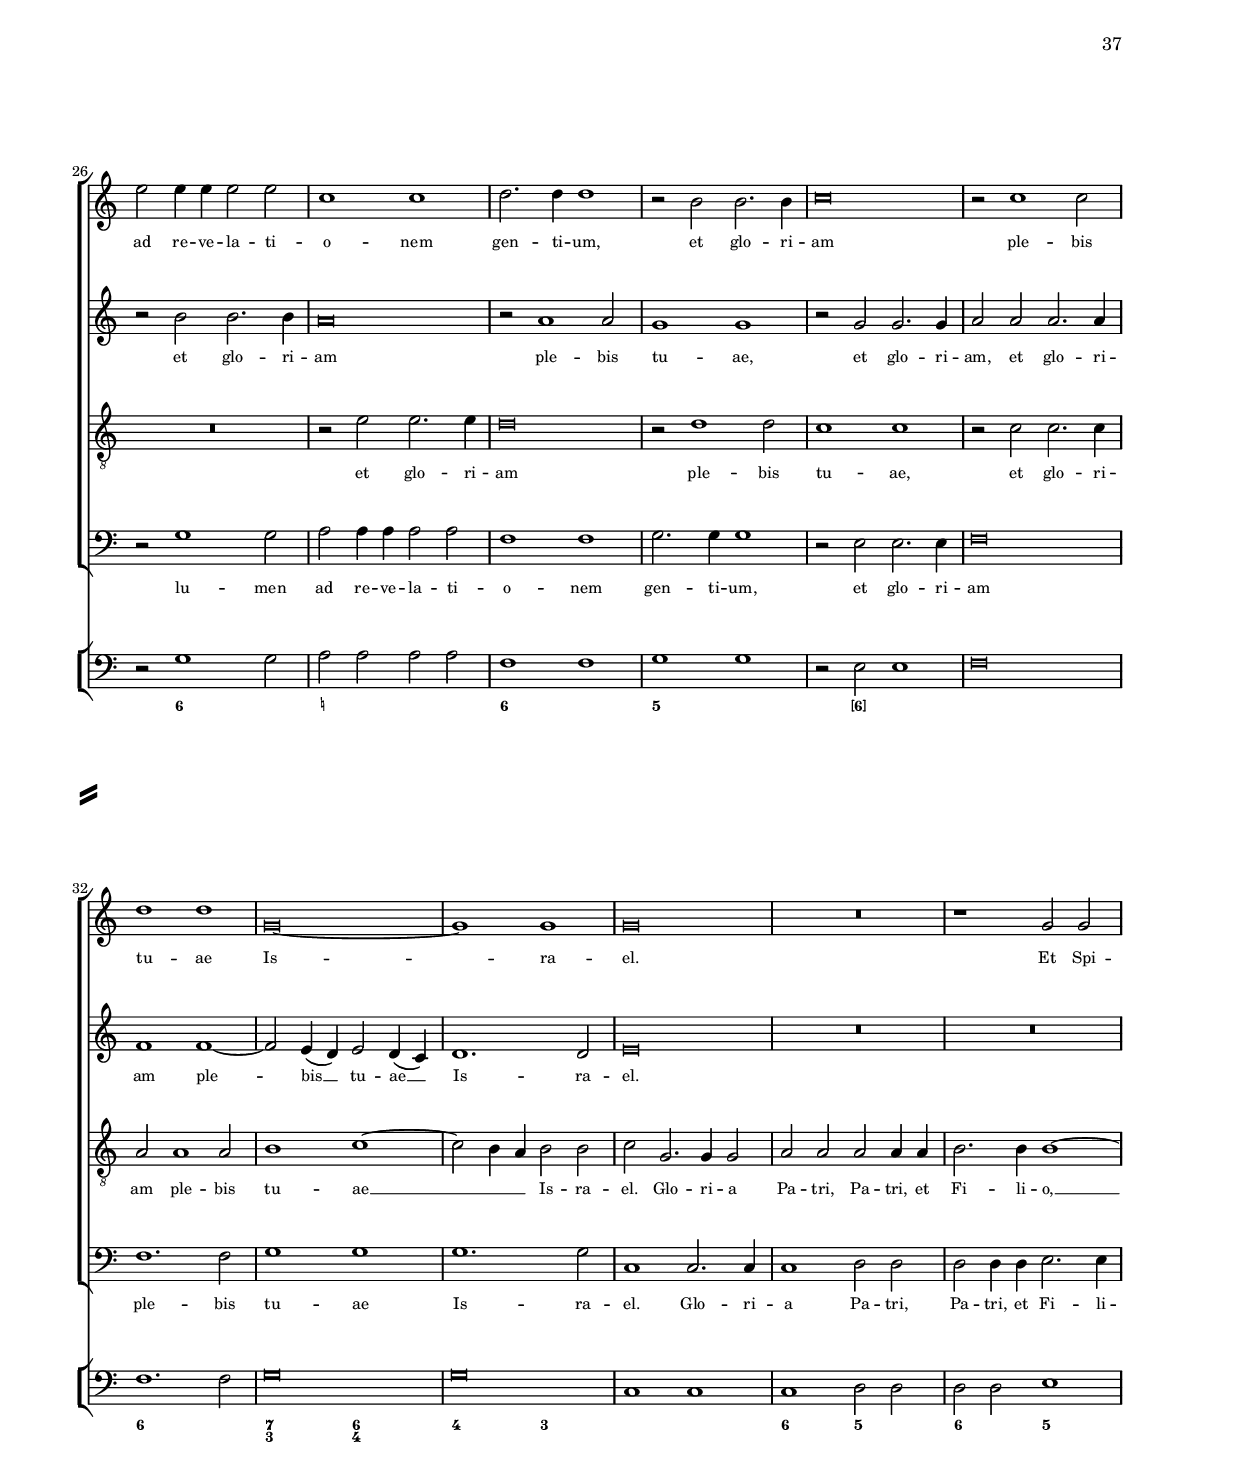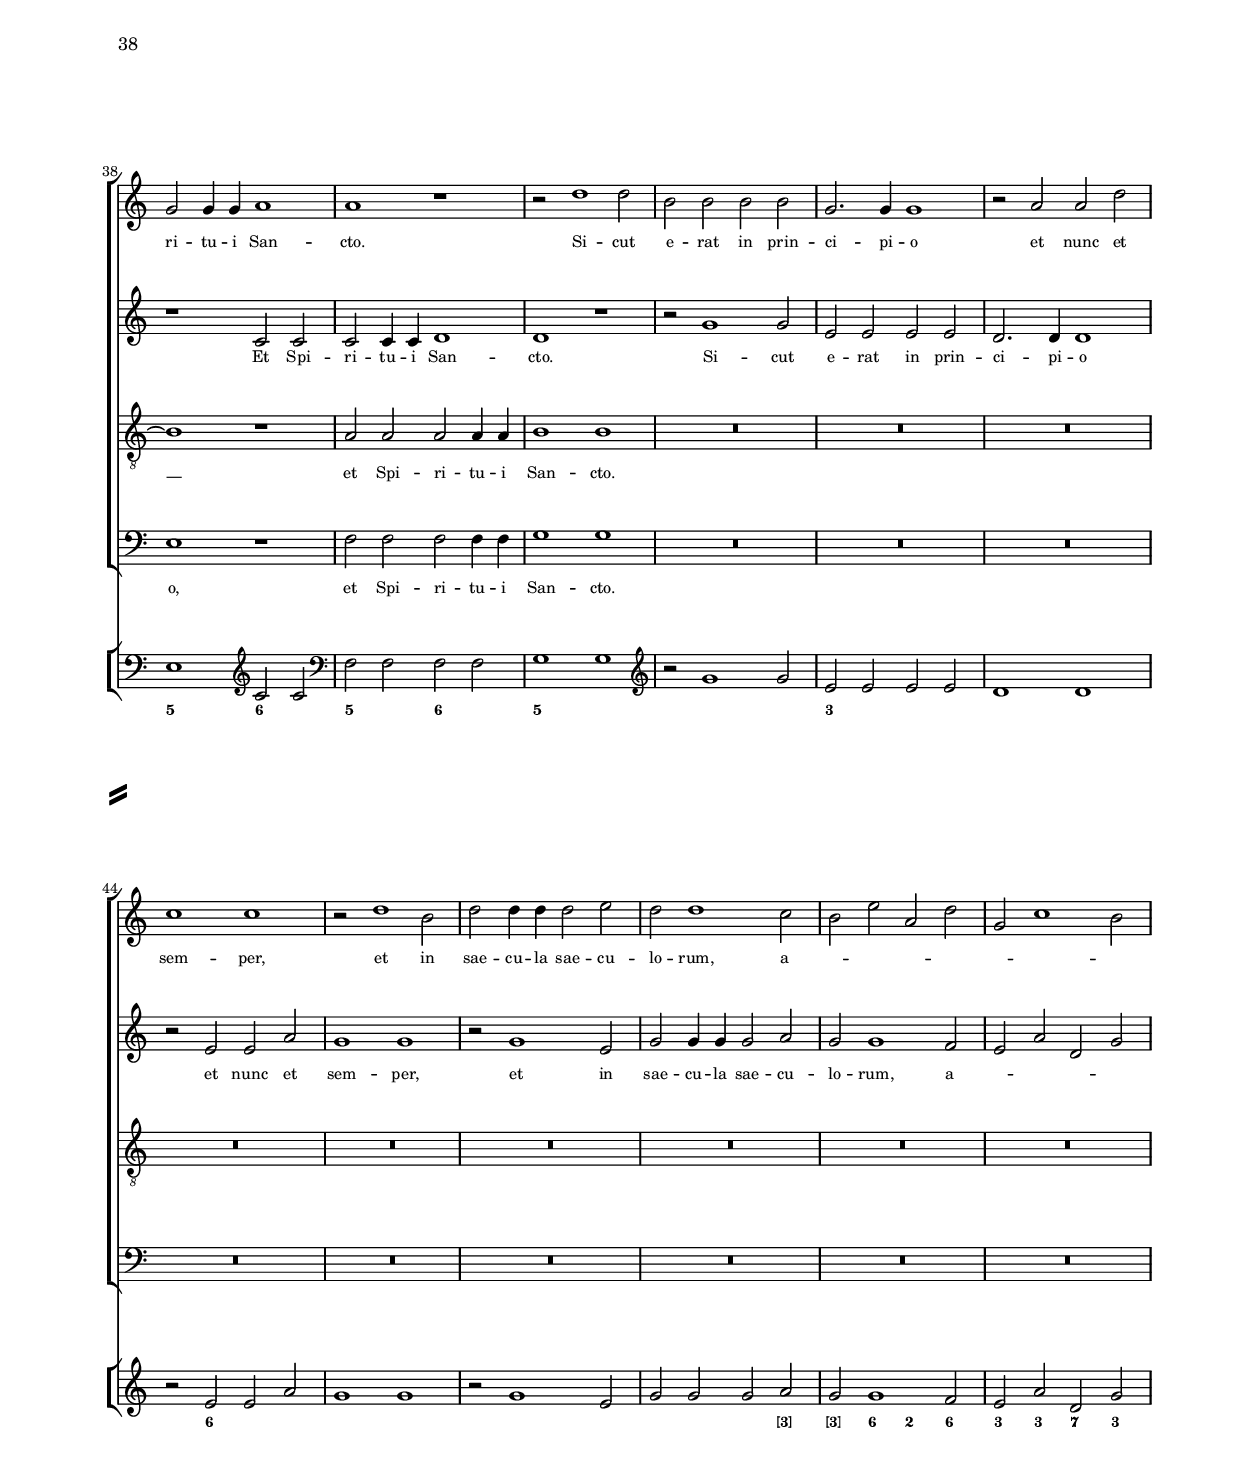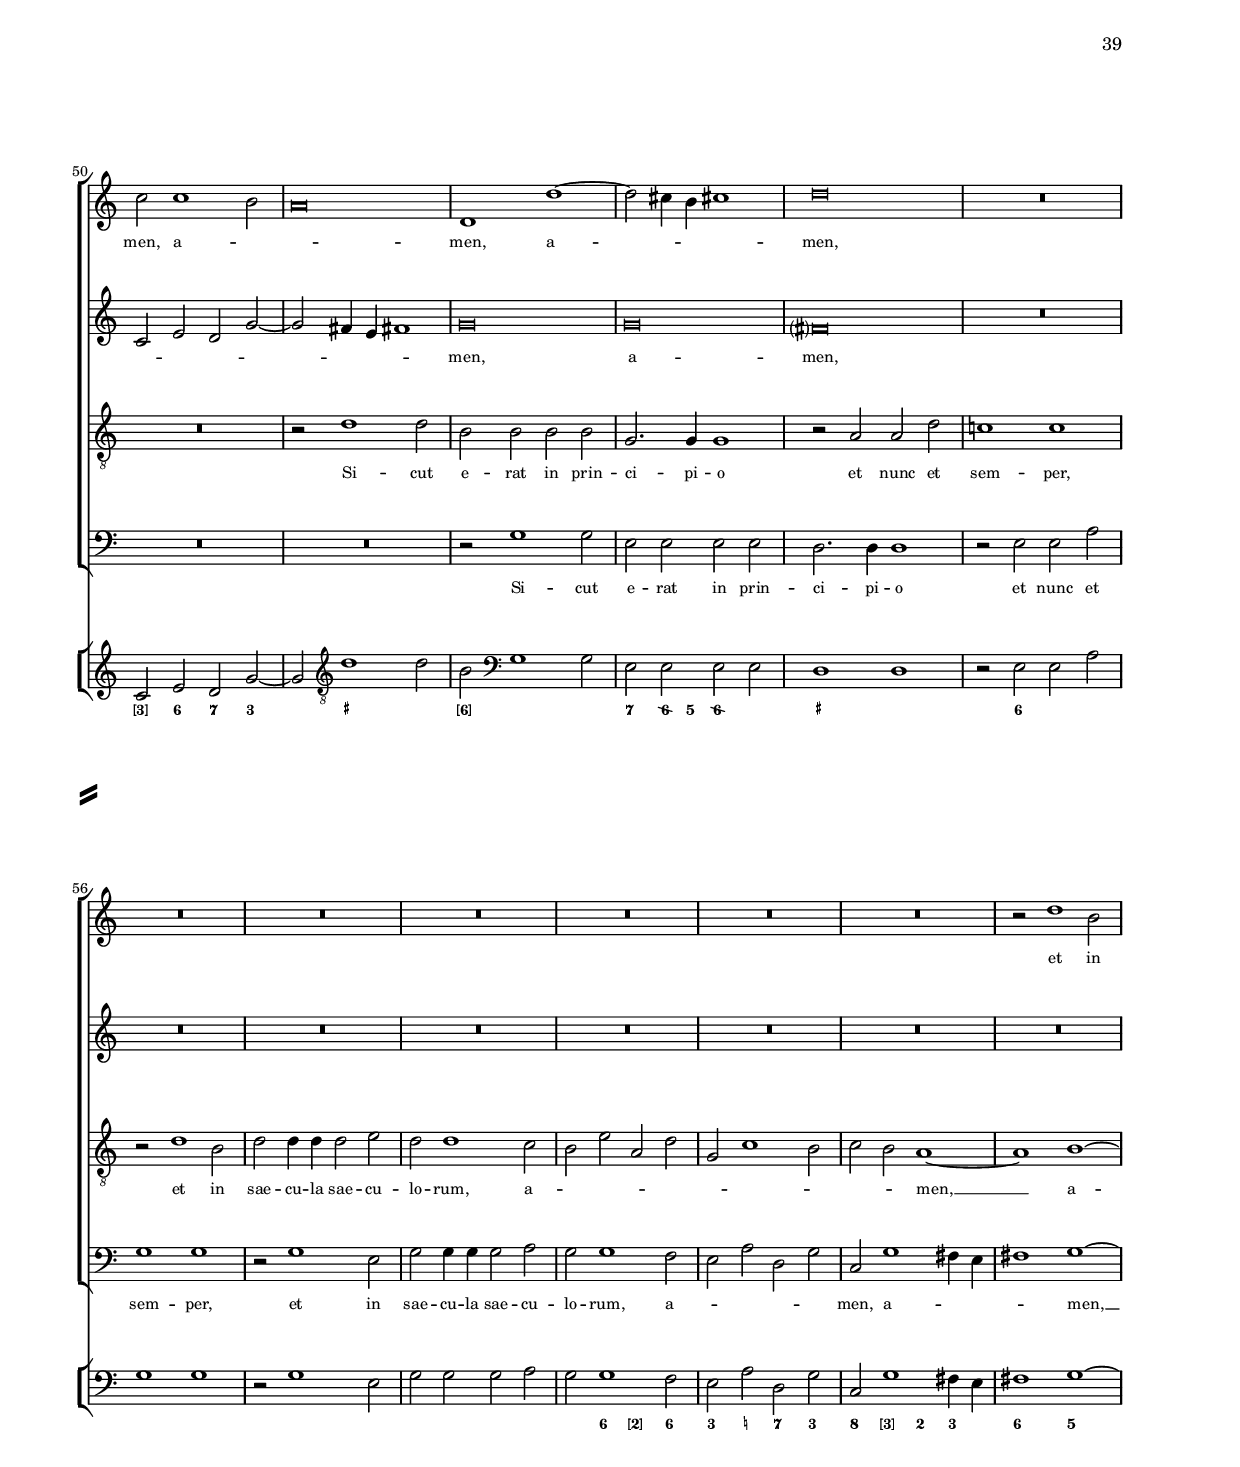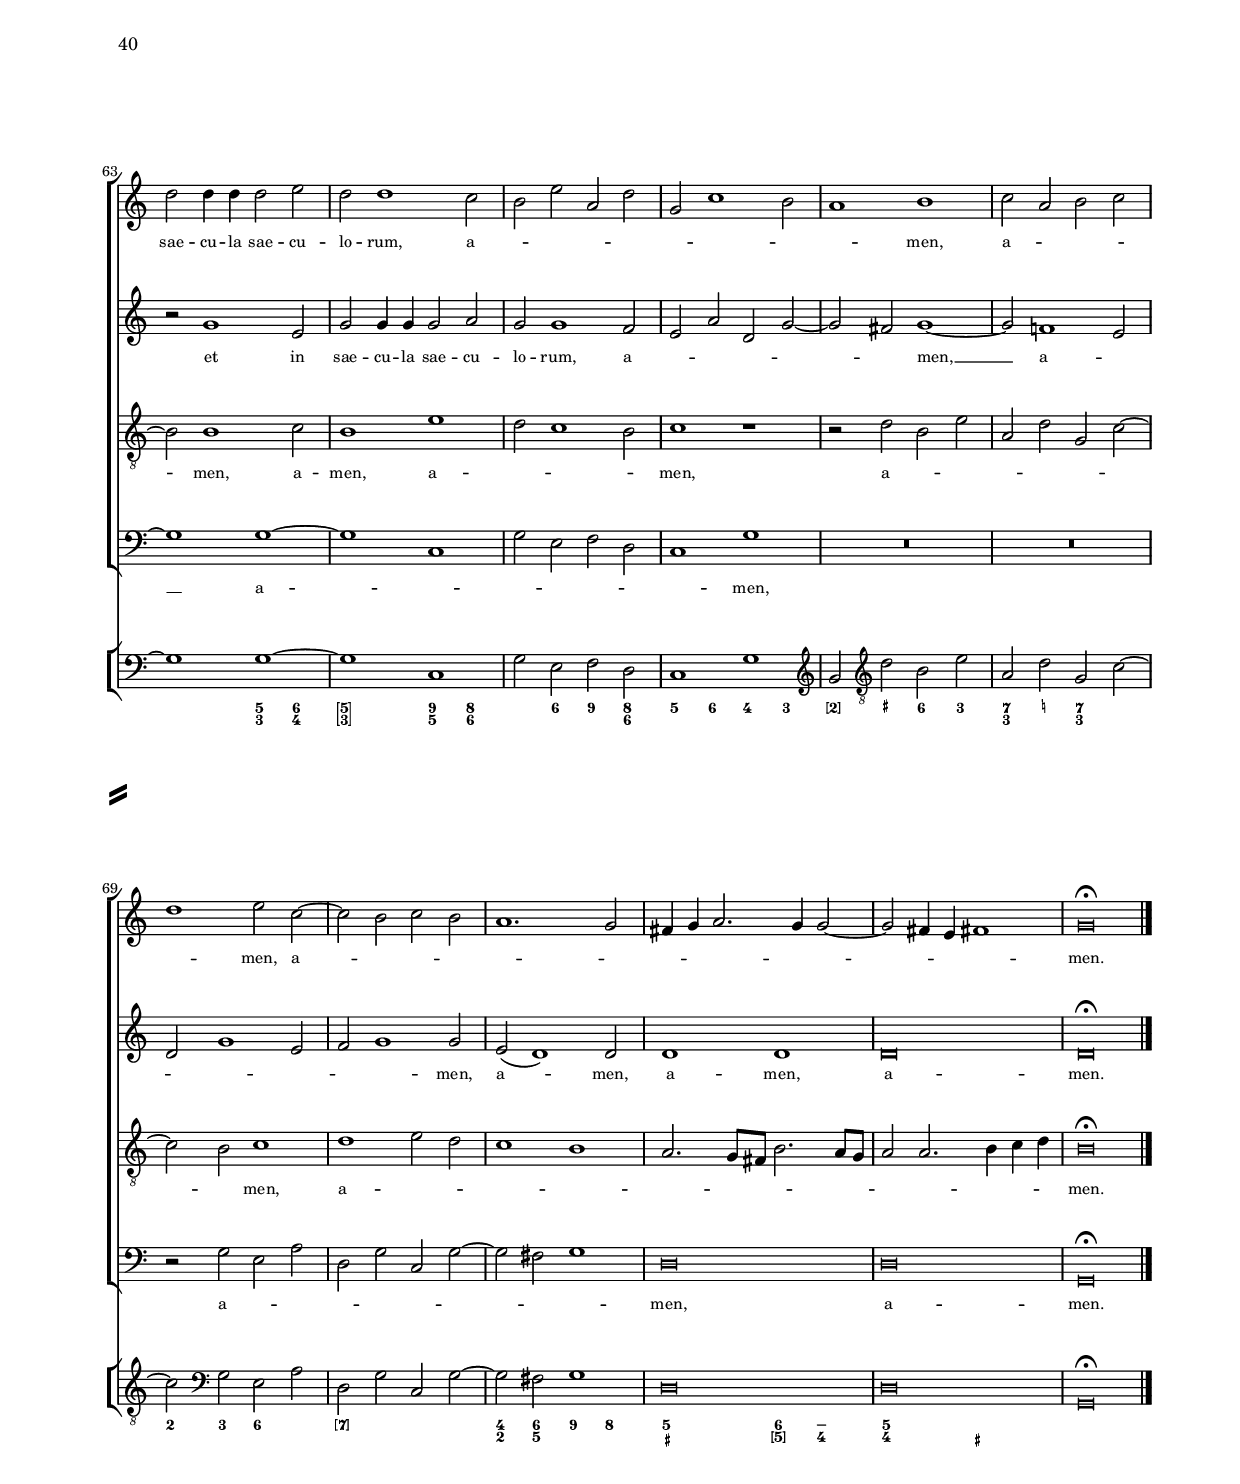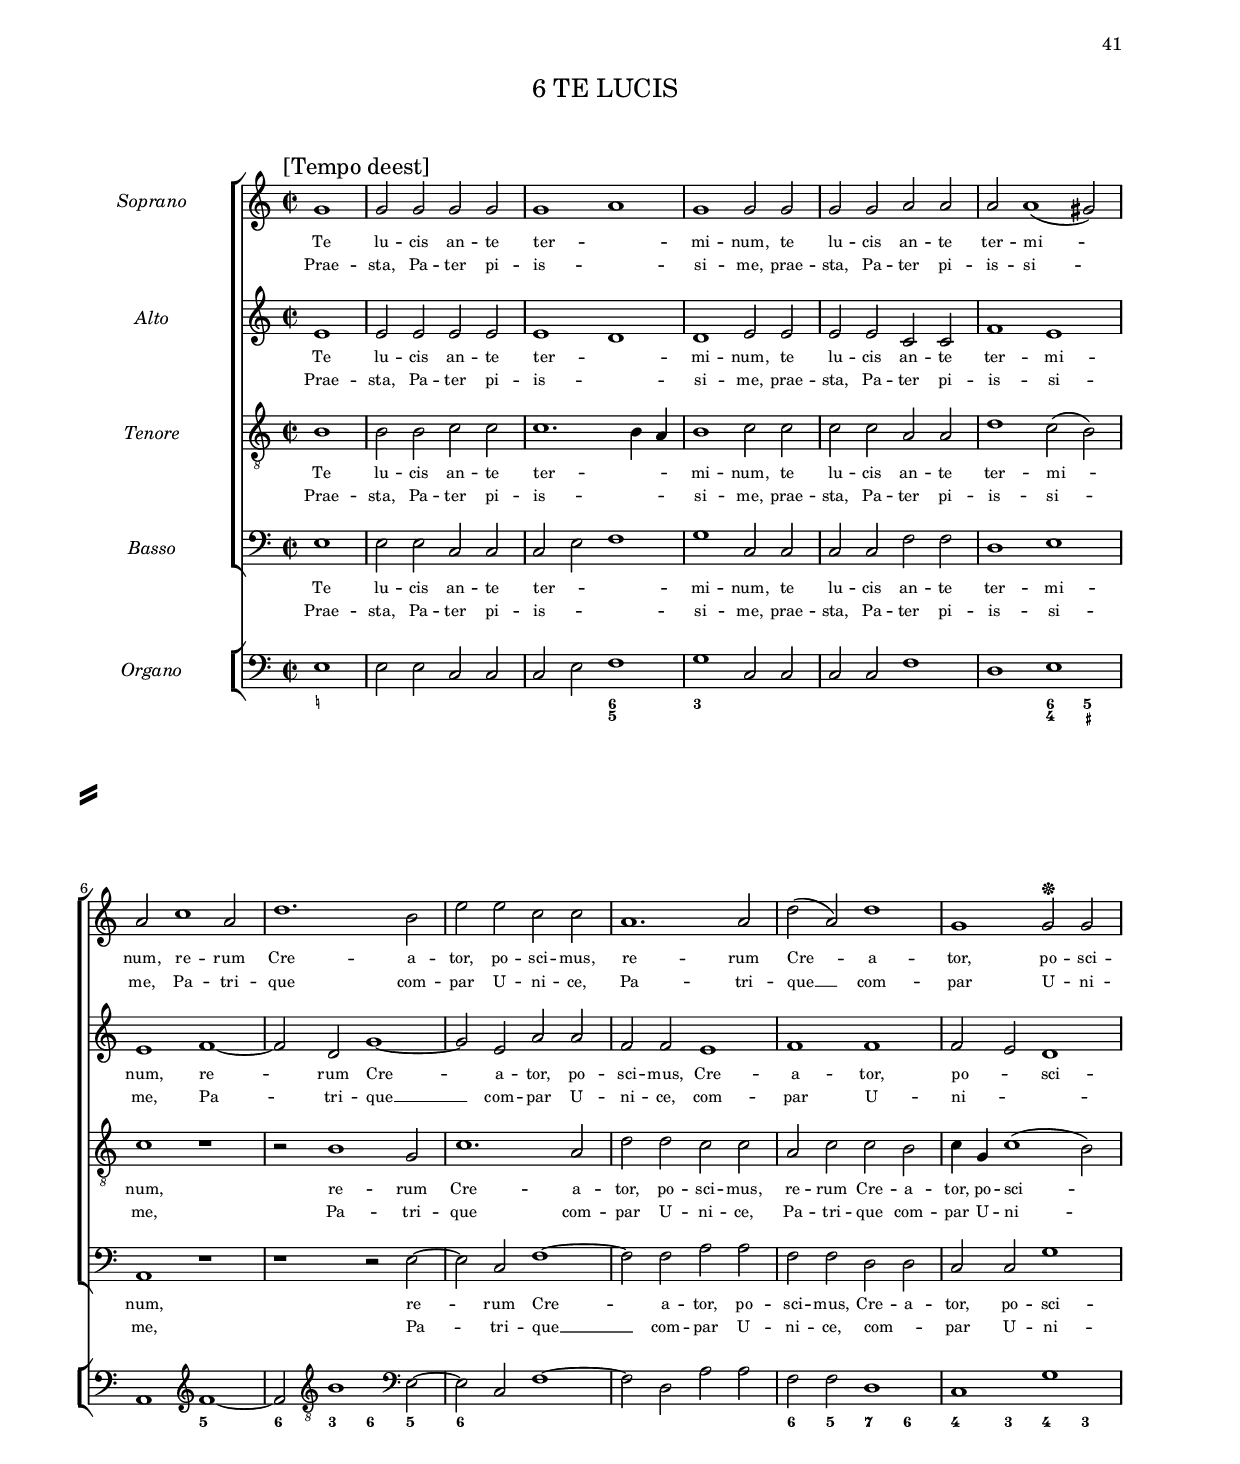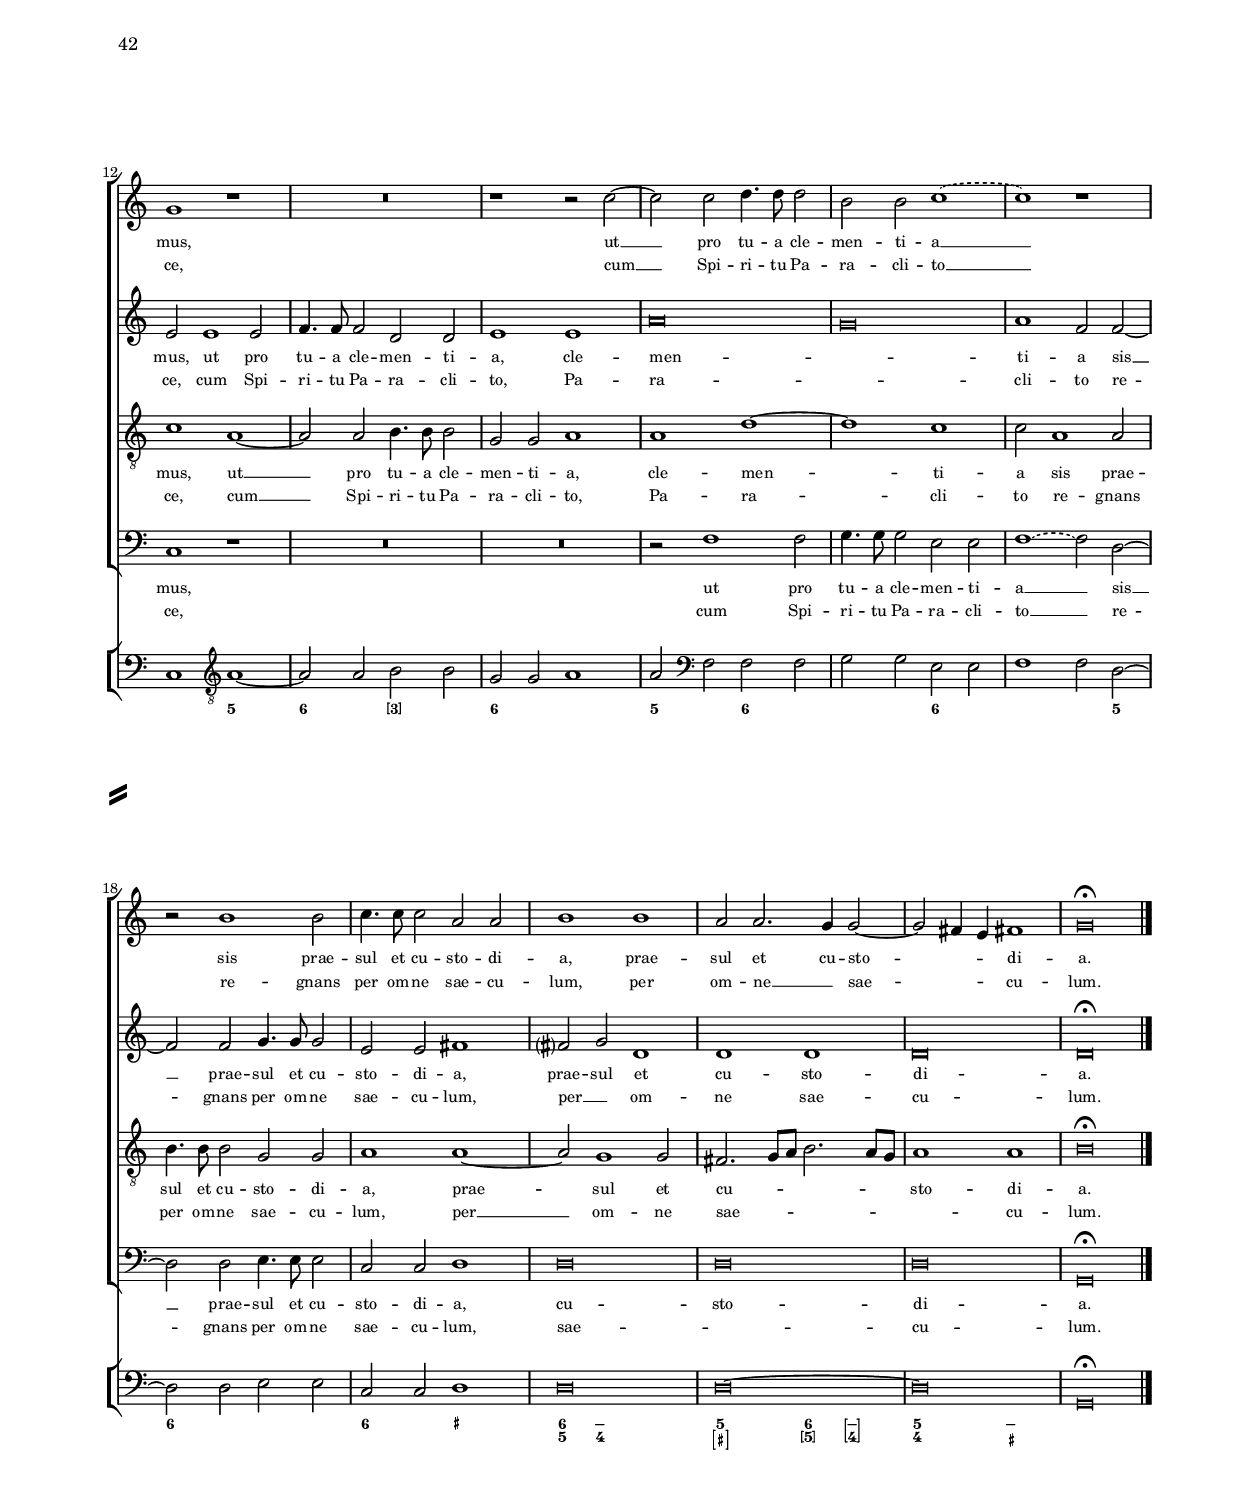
% (c) 2020 by Wolfgang Esser-Skala.
% This file is licensed under the Creative Commons Attribution-NonCommercial-ShareAlike 4.0 International License.
% To view a copy of this license, visit http://creativecommons.org/licenses/by-nc-sa/4.0/.

\version "2.18.0"

\include "../definitions.ly"

\paper {
	systems-per-page = #2
	first-page-number = #1
}

#(set-global-staff-size 15.87)

\book {
	\bookpart {
		\header {
			movement = "1 CUM INVOCAREM"
		}
		\score {
			<<
				\new ChoirStaff <<
					\new Staff {
						\set Staff.instrumentName = \SopranoIncipit
						\override Staff.InstrumentName.self-alignment-Y = ##f
						\override Staff.InstrumentName.self-alignment-X = #RIGHT
						\new Voice = "Soprano" { \dynamicUp \CumInvocaremSopranoNotes }
					}
					\new Lyrics \lyricsto Soprano \CumInvocaremSopranoLyrics
					
					\new Staff {
						\set Staff.instrumentName = \AltoIncipit
						\override Staff.InstrumentName.self-alignment-Y = ##f
						\override Staff.InstrumentName.self-alignment-X = #RIGHT
						\new Voice = "Alto" { \dynamicUp \CumInvocaremAltoNotes }
					}
					\new Lyrics \lyricsto Alto \CumInvocaremAltoLyrics
					
					\new Staff {
						\set Staff.instrumentName = \TenoreIncipit
						\override Staff.InstrumentName.self-alignment-Y = ##f
						\override Staff.InstrumentName.self-alignment-X = #RIGHT
						\new Voice = "Tenore" { \dynamicUp \CumInvocaremTenoreNotes }
					}
					\new Lyrics \lyricsto Tenore \CumInvocaremTenoreLyrics
					
					\new Staff {
						\set Staff.instrumentName = "Basso"
						\new Voice = "Basso" { \dynamicUp \CumInvocaremBassoNotes }
					}
					\new Lyrics \lyricsto Basso \CumInvocaremBassoLyrics
				>>
				\new StaffGroup <<
					\new Staff {
						\set Staff.instrumentName = "Organo"
						\CumInvocaremOrgano
					}
				>>
				\new FiguredBass { \CumInvocaremBassFigures }
			>>
			\layout { }
			\midi { \tempo 1 = 60 }
		}
	}
	\bookpart {
		\header {
			movement = "2 IN TE DOMINE"
		}
		\score {
			<<
				\new ChoirStaff <<
					\new Staff {
						\set Staff.instrumentName = "Soprano"
						\new Voice = "Soprano" { \dynamicUp \InTeDomineSopranoNotes }
					}
					\new Lyrics \lyricsto Soprano \InTeDomineSopranoLyrics
					
					\new Staff {
						\set Staff.instrumentName = "Alto"
						\new Voice = "Alto" { \dynamicUp \InTeDomineAltoNotes }
					}
					\new Lyrics \lyricsto Alto \InTeDomineAltoLyrics
					
					\new Staff {
						\set Staff.instrumentName = "Tenore"
						\new Voice = "Tenore" { \dynamicUp \InTeDomineTenoreNotes }
					}
					\new Lyrics \lyricsto Tenore \InTeDomineTenoreLyrics
					
					\new Staff {
						\set Staff.instrumentName = "Basso"
						\new Voice = "Basso" { \dynamicUp \InTeDomineBassoNotes }
					}
					\new Lyrics \lyricsto Basso \InTeDomineBassoLyrics
				>>
				\new StaffGroup <<
					\new Staff {
						\set Staff.instrumentName = "Organo"
						\InTeDomineOrgano
					}
				>>
				\new FiguredBass { \InTeDomineBassFigures }
			>>
			\layout { }
			\midi { \tempo 1 = 60 }
		}
	}
	\bookpart {
		\header {
			movement = "3 QUI HABITAT"
		}
		\score {
			<<
				\new ChoirStaff <<
					\new Staff {
						\set Staff.instrumentName = "Soprano"
						\new Voice = "Soprano" { \dynamicUp \QuiHabitatSopranoNotes }
					}
					\new Lyrics \lyricsto Soprano \QuiHabitatSopranoLyrics
					
					\new Staff {
						\set Staff.instrumentName = "Alto"
						\new Voice = "Alto" { \dynamicUp \QuiHabitatAltoNotes }
					}
					\new Lyrics \lyricsto Alto \QuiHabitatAltoLyrics
					
					\new Staff {
						\set Staff.instrumentName = "Tenore"
						\new Voice = "Tenore" { \dynamicUp \QuiHabitatTenoreNotes }
					}
					\new Lyrics \lyricsto Tenore \QuiHabitatTenoreLyrics
					
					\new Staff {
						\set Staff.instrumentName = "Basso"
						\new Voice = "Basso" { \dynamicUp \QuiHabitatBassoNotes }
					}
					\new Lyrics \lyricsto Basso \QuiHabitatBassoLyrics
				>>
				\new StaffGroup <<
					\new Staff {
						\set Staff.instrumentName = "Organo"
						\QuiHabitatOrgano
					}
				>>
				\new FiguredBass { \QuiHabitatBassFigures }
			>>
			\layout { }
			\midi { \tempo 1 = 60 }
		}
	}
	\bookpart {
		\header {
			movement = "4 ECCE NUNC BENEDICITE"
		}
		\score {
			<<
				\new ChoirStaff <<
					\new Staff {
						\set Staff.instrumentName = "Soprano"
						\new Voice = "Soprano" { \dynamicUp \EcceNuncSopranoNotes }
					}
					\new Lyrics \lyricsto Soprano \EcceNuncSopranoLyrics
					
					\new Staff {
						\set Staff.instrumentName = "Alto"
						\new Voice = "Alto" { \dynamicUp \EcceNuncAltoNotes }
					}
					\new Lyrics \lyricsto Alto \EcceNuncAltoLyrics
					
					\new Staff {
						\set Staff.instrumentName = "Tenore"
						\new Voice = "Tenore" { \dynamicUp \EcceNuncTenoreNotes }
					}
					\new Lyrics \lyricsto Tenore \EcceNuncTenoreLyrics
					
					\new Staff {
						\set Staff.instrumentName = "Basso"
						\new Voice = "Basso" { \dynamicUp \EcceNuncBassoNotes }
					}
					\new Lyrics \lyricsto Basso \EcceNuncBassoLyrics
				>>
				\new StaffGroup <<
					\new Staff {
						\set Staff.instrumentName = "Organo"
						\EcceNuncOrgano
					}
				>>
				\new FiguredBass { \EcceNuncBassFigures }
			>>
			\layout { }
			\midi { \tempo 1 = 60 }
		}
	}
	\bookpart {
		\header {
			movement = "5 NUNC DIMITTIS"
		}
		\score {
			<<
				\new ChoirStaff <<
					\new Staff {
						\set Staff.instrumentName = "Soprano"
						\new Voice = "Soprano" { \dynamicUp \NuncDimittisSopranoNotes }
					}
					\new Lyrics \lyricsto Soprano \NuncDimittisSopranoLyrics
					
					\new Staff {
						\set Staff.instrumentName = "Alto"
						\new Voice = "Alto" { \dynamicUp \NuncDimittisAltoNotes }
					}
					\new Lyrics \lyricsto Alto \NuncDimittisAltoLyrics
					
					\new Staff {
						\set Staff.instrumentName = "Tenore"
						\new Voice = "Tenore" { \dynamicUp \NuncDimittisTenoreNotes }
					}
					\new Lyrics \lyricsto Tenore \NuncDimittisTenoreLyrics
					
					\new Staff {
						\set Staff.instrumentName = "Basso"
						\new Voice = "Basso" { \dynamicUp \NuncDimittisBassoNotes }
					}
					\new Lyrics \lyricsto Basso \NuncDimittisBassoLyrics
				>>
				\new StaffGroup <<
					\new Staff {
						\set Staff.instrumentName = "Organo"
						\NuncDimittisOrgano
					}
				>>
				\new FiguredBass { \NuncDimittisBassFigures }
			>>
			\layout { }
			\midi { \tempo 1 = 60 }
		}
	}
	\bookpart {
		\header {
			movement = "6 TE LUCIS"
		}
		\score {
			<<
				\new ChoirStaff <<
					\new Staff {
						\set Staff.instrumentName = "Soprano"
						\new Voice = "Soprano" { \dynamicUp \TeLucisSopranoNotes }
					}
					\new Lyrics \lyricsto Soprano \TeLucisSopranoLyricsA
					\new Lyrics \lyricsto Soprano \TeLucisSopranoLyricsB
					
					\new Staff {
						\set Staff.instrumentName = "Alto"
						\new Voice = "Alto" { \dynamicUp \TeLucisAltoNotes }
					}
					\new Lyrics \lyricsto Alto \TeLucisAltoLyricsA
					\new Lyrics \lyricsto Alto \TeLucisAltoLyricsB
					
					\new Staff {
						\set Staff.instrumentName = "Tenore"
						\new Voice = "Tenore" { \dynamicUp \TeLucisTenoreNotes }
					}
					\new Lyrics \lyricsto Tenore \TeLucisTenoreLyricsA
					\new Lyrics \lyricsto Tenore \TeLucisTenoreLyricsB
					
					\new Staff {
						\set Staff.instrumentName = "Basso"
						\new Voice = "Basso" { \dynamicUp \TeLucisBassoNotes }
					}
					\new Lyrics \lyricsto Basso \TeLucisBassoLyricsA
					\new Lyrics \lyricsto Basso \TeLucisBassoLyricsB
				>>
				\new StaffGroup <<
					\new Staff {
						\set Staff.instrumentName = "Organo"
						\TeLucisOrgano
					}
				>>
				\new FiguredBass { \TeLucisBassFigures }
			>>
			\layout { }
			\midi { \tempo 1 = 60 }
		}
	}
}